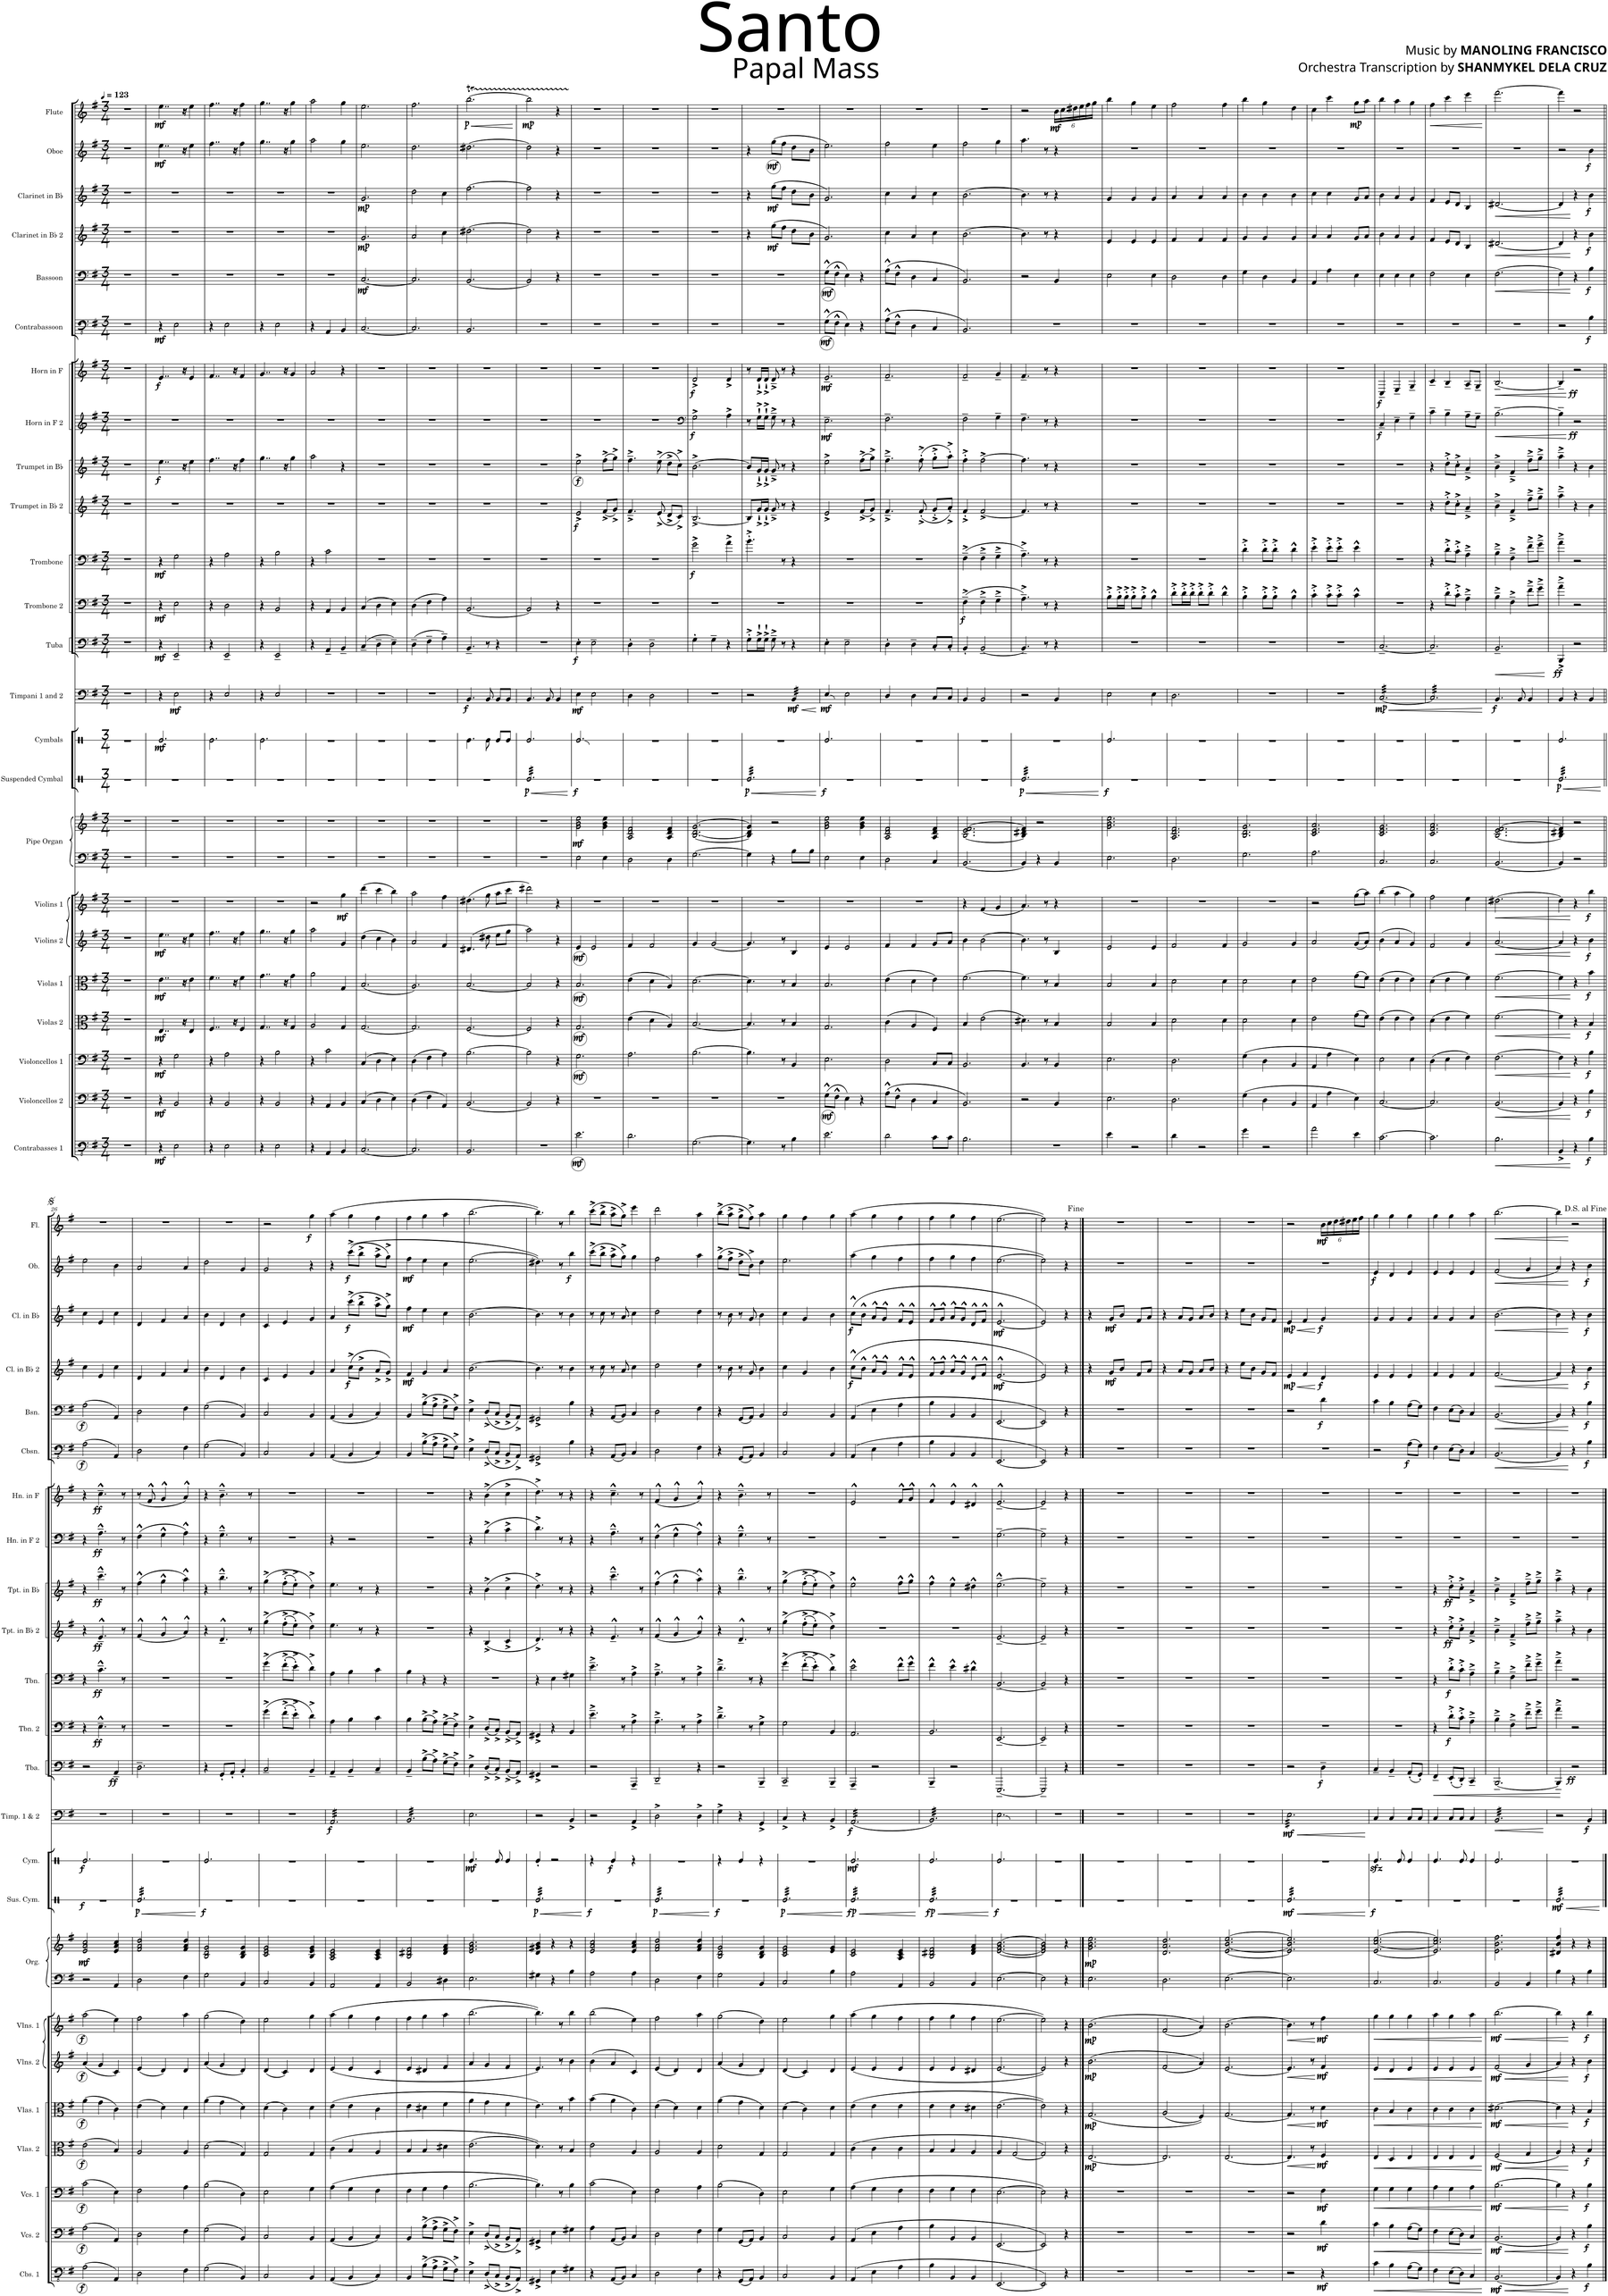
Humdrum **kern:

**kern	**dynam	**kern	**dynam	**kern	**dynam	**kern	**dynam	**kern	**dynam	**kern	**dynam	**kern	**dynam	**kern	**kern	**dynam	**kern	**dynam	**kern	**dynam	**kern	**dynam	**kern	**dynam	**kern	**dynam	**kern	**dynam	**kern	**dynam	**kern	**dynam	**kern	**dynam	**kern	**dynam	**kern	**dynam	**kern	**dynam	**kern	**dynam	**kern	**dynam	**kern	**dynam	**kern	**dynam
*part24	*part24	*part23	*part23	*part22	*part22	*part21	*part21	*part20	*part20	*part19	*part19	*part18	*part18	*part17	*part17	*part17	*part16	*part16	*part15	*part15	*part14	*part14	*part13	*part13	*part12	*part12	*part11	*part11	*part10	*part10	*part9	*part9	*part8	*part8	*part7	*part7	*part6	*part6	*part5	*part5	*part4	*part4	*part3	*part3	*part2	*part2	*part1	*part1
*staff25	*staff25	*staff24	*staff24	*staff23	*staff23	*staff22	*staff22	*staff21	*staff21	*staff20	*staff20	*staff19	*staff19	*staff18	*staff17	*staff17/18	*staff16	*staff16	*staff15	*staff15	*staff14	*staff14	*staff13	*staff13	*staff12	*staff12	*staff11	*staff11	*staff10	*staff10	*staff9	*staff9	*staff8	*staff8	*staff7	*staff7	*staff6	*staff6	*staff5	*staff5	*staff4	*staff4	*staff3	*staff3	*staff2	*staff2	*staff1	*staff1
*I"Contrabasses 1	*	*I"Violoncellos 2	*	*I"Violoncellos 1	*	*I"Violas 2	*	*I"Violas 1	*	*I"Violins 2	*	*I"Violins 1	*	*I"Pipe Organ	*	*	*I"Suspended Cymbal	*	*I"Cymbals	*	*I"Timpani 1 and 2	*	*I"Tuba	*	*I"Trombone 2	*	*I"Trombone	*	*I"Trumpet in Bb 2	*	*I"Trumpet in Bb	*	*I"Horn in F 2	*	*I"Horn in F	*	*I"Contrabassoon	*	*I"Bassoon	*	*I"Clarinet in Bb 2	*	*I"Clarinet in Bb	*	*I"Oboe	*	*I"Flute	*
*I'Cbs. 1	*	*I'Vcs. 2	*	*I'Vcs. 1	*	*I'Vlas. 2	*	*I'Vlas. 1	*	*I'Vlns. 2	*	*I'Vlns. 1	*	*I'Org.	*	*	*I'Sus. Cym.	*	*I'Cym.	*	*	*	*I'Tba.	*	*I'Tbn. 2	*	*I'Tbn.	*	*I'Tpt. in Bb 2	*	*I'Tpt. in Bb	*	*I'Hn. in F 2	*	*I'Hn. in F	*	*I'Cbsn.	*	*I'Bsn.	*	*I'Cl. in Bb 2	*	*I'Cl. in Bb	*	*I'Ob.	*	*I'Fl.	*
*	*	*	*	*	*	*	*	*	*	*	*	*	*	*	*	*	*stria1	*	*stria1	*	*	*	*	*	*	*	*	*	*	*	*	*	*	*	*	*	*	*	*	*	*	*	*	*	*	*	*	*
*clefFv4	*	*clefF4	*	*clefF4	*	*clefC3	*	*clefC3	*	*clefG2	*	*clefG2	*	*clefF4	*clefG2	*	*clefX	*	*clefX	*	*clefF4	*	*clefF4	*	*clefF4	*	*clefF4	*	*clefG2	*	*clefG2	*	*clefG2	*	*clefG2	*	*clefFv4	*	*clefF4	*	*clefG2	*	*clefG2	*	*clefG2	*	*clefG2	*
*	*	*	*	*	*	*	*	*	*	*	*	*	*	*	*	*	*	*	*	*	*	*	*	*	*	*	*	*	*Trd1c2	*	*Trd1c2	*	*Trd4c7	*	*Trd4c7	*	*	*	*	*	*Trd1c2	*	*Trd1c2	*	*	*	*	*
*k[f#]	*	*k[f#]	*	*k[f#]	*	*k[f#]	*	*k[f#]	*	*k[f#]	*	*k[f#]	*	*k[f#]	*k[f#]	*	*k[]	*	*k[]	*	*k[f#]	*	*k[f#]	*	*k[f#]	*	*k[f#]	*	*k[f#]	*	*k[f#]	*	*k[f#]	*	*k[f#]	*	*k[f#]	*	*k[f#]	*	*k[f#]	*	*k[f#]	*	*k[f#]	*	*k[f#]	*
*M3/4	*	*M3/4	*	*M3/4	*	*M3/4	*	*M3/4	*	*M3/4	*	*M3/4	*	*M3/4	*M3/4	*	*M3/4	*	*M3/4	*	*M3/4	*	*M3/4	*	*M3/4	*	*M3/4	*	*M3/4	*	*M3/4	*	*M3/4	*	*M3/4	*	*M3/4	*	*M3/4	*	*M3/4	*	*M3/4	*	*M3/4	*	*M3/4	*
*MM123	*	*MM123	*	*MM123	*	*MM123	*	*MM123	*	*MM123	*	*MM123	*	*MM123	*MM123	*	*MM123	*	*MM123	*	*MM123	*	*MM123	*	*MM123	*	*MM123	*	*MM123	*	*MM123	*	*MM123	*	*MM123	*	*MM123	*	*MM123	*	*MM123	*	*MM123	*	*MM123	*	*MM123	*
=1	=1	=1	=1	=1	=1	=1	=1	=1	=1	=1	=1	=1	=1	=1	=1	=1	=1	=1	=1	=1	=1	=1	=1	=1	=1	=1	=1	=1	=1	=1	=1	=1	=1	=1	=1	=1	=1	=1	=1	=1	=1	=1	=1	=1	=1	=1	=1	=1
2.r	.	2.r	.	2.r	.	2.r	.	2.r	.	2.r	.	2.r	.	2.r	2.r	.	2.r	.	2.r	.	2.r	.	2.r	.	2.r	.	2.r	.	2.r	.	2.r	.	2.r	.	2.r	.	2.r	.	2.r	.	2.r	.	2.r	.	2.r	.	2.r	.
=2	=2	=2	=2	=2	=2	=2	=2	=2	=2	=2	=2	=2	=2	=2	=2	=2	=2	=2	=2	=2	=2	=2	=2	=2	=2	=2	=2	=2	=2	=2	=2	=2	=2	=2	=2	=2	=2	=2	=2	=2	=2	=2	=2	=2	=2	=2	=2	=2
!	!LO:DY:b	!	!LO:DY:b	!	!LO:DY:b	!	!LO:DY:b	!	!LO:DY:b	!	!LO:DY:b	!	!	!	!	!	!	!	!	!LO:DY:b	!	!	!	!LO:DY:b	!	!LO:DY:b	!	!LO:DY:b	!	!	!	!LO:DY:b	!	!	!	!LO:DY:b	!	!LO:DY:b	!	!	!	!	!	!	!	!LO:DY:b	!	!LO:DY:b
4r	mf	4r	mf	4r	mf	4..E/	mf	4..e\	mf	4..ee\	mf	2.r	.	2.r	2.r	.	2.r	.	2.Re/	mf	4r	.	4r	mf	4r	mf	4r	mf	2.r	.	4..ee\	f	2.r	.	4..e/	f	4r	mf	2.r	.	2.r	.	2.r	.	4..ee\	mf	4..ee\	mf
!	!	!	!	!	!	!	!	!	!	!	!	!	!	!	!	!	!	!	!	!	!	!LO:DY:b	!	!	!	!	!	!	!	!	!	!	!	!	!	!	!	!	!	!	!	!	!	!	!	!	!	!
2EE\	.	2BB/	.	2G\	.	.	.	.	.	.	.	.	.	.	.	.	.	.	.	.	2E\	mf	2EE~/	.	2E\	.	2G\	.	.	.	.	.	.	.	.	.	2EE\	.	.	.	.	.	.	.	.	.	.	.
.	.	.	.	.	.	16r	.	16r	.	16r	.	.	.	.	.	.	.	.	.	.	.	.	.	.	.	.	.	.	.	.	16r	.	.	.	16r	.	.	.	.	.	.	.	.	.	16r	.	16r	.
.	.	.	.	.	.	4E/	.	4e\	.	4ee\	.	.	.	.	.	.	.	.	.	.	.	.	.	.	.	.	.	.	.	.	4ee\	.	.	.	4e/	.	.	.	.	.	.	.	.	.	4ee\	.	4ee\	.
=3	=3	=3	=3	=3	=3	=3	=3	=3	=3	=3	=3	=3	=3	=3	=3	=3	=3	=3	=3	=3	=3	=3	=3	=3	=3	=3	=3	=3	=3	=3	=3	=3	=3	=3	=3	=3	=3	=3	=3	=3	=3	=3	=3	=3	=3	=3	=3	=3
4r	.	4r	.	4r	.	4..F#/	.	4..f#\	.	4..ff#\	.	2.r	.	2.r	2.r	.	2.r	.	2.Re\	.	4r	.	4r	.	4r	.	4r	.	2.r	.	4..ff#\	.	2.r	.	4..f#/	.	4r	.	2.r	.	2.r	.	2.r	.	4..ff#\	.	4..ff#\	.
2EE\	.	2BB/	.	2A\	.	.	.	.	.	.	.	.	.	.	.	.	.	.	.	.	2E/	.	2EE~/	.	2D\	.	2A\	.	.	.	.	.	.	.	.	.	2EE\	.	.	.	.	.	.	.	.	.	.	.
.	.	.	.	.	.	16r	.	16r	.	16r	.	.	.	.	.	.	.	.	.	.	.	.	.	.	.	.	.	.	.	.	16r	.	.	.	16r	.	.	.	.	.	.	.	.	.	16r	.	16r	.
.	.	.	.	.	.	4F#/	.	4f#\	.	4ff#\	.	.	.	.	.	.	.	.	.	.	.	.	.	.	.	.	.	.	.	.	4ff#\	.	.	.	4f#/	.	.	.	.	.	.	.	.	.	4ff#\	.	4ff#\	.
=4	=4	=4	=4	=4	=4	=4	=4	=4	=4	=4	=4	=4	=4	=4	=4	=4	=4	=4	=4	=4	=4	=4	=4	=4	=4	=4	=4	=4	=4	=4	=4	=4	=4	=4	=4	=4	=4	=4	=4	=4	=4	=4	=4	=4	=4	=4	=4	=4
4r	.	4r	.	4r	.	4..G/	.	4..g\	.	4..gg\	.	2.r	.	2.r	2.r	.	2.r	.	2.Re\	.	4r	.	4r	.	4r	.	4r	.	2.r	.	4..gg\	.	2.r	.	4..g/	.	4r	.	2.r	.	2.r	.	2.r	.	4..gg\	.	4..gg\	.
2EE\	.	2BB/	.	2B\	.	.	.	.	.	.	.	.	.	.	.	.	.	.	.	.	2E/	.	2EE~/	.	2BB/	.	2B\	.	.	.	.	.	.	.	.	.	2EE\	.	.	.	.	.	.	.	.	.	.	.
.	.	.	.	.	.	16r	.	16r	.	16r	.	.	.	.	.	.	.	.	.	.	.	.	.	.	.	.	.	.	.	.	16r	.	.	.	16r	.	.	.	.	.	.	.	.	.	16r	.	16r	.
.	.	.	.	.	.	4G/	.	4g\	.	4gg\	.	.	.	.	.	.	.	.	.	.	.	.	.	.	.	.	.	.	.	.	4gg\	.	.	.	4g/	.	.	.	.	.	.	.	.	.	4gg\	.	4gg\	.
=5	=5	=5	=5	=5	=5	=5	=5	=5	=5	=5	=5	=5	=5	=5	=5	=5	=5	=5	=5	=5	=5	=5	=5	=5	=5	=5	=5	=5	=5	=5	=5	=5	=5	=5	=5	=5	=5	=5	=5	=5	=5	=5	=5	=5	=5	=5	=5	=5
4r	.	4r	.	4r	.	2A/	.	2a\	.	2aa\	.	2r	.	2.r	2.r	.	2.r	.	2.r	.	2.r	.	4r	.	4r	.	4r	.	2.r	.	2aa\	.	2.r	.	2a/	.	4r	.	2.r	.	2.r	.	2.r	.	2aa\	.	2aa\	.
4AAA/	.	4AA/	.	2c\	.	.	.	.	.	.	.	.	.	.	.	.	.	.	.	.	.	.	4AA~/	.	4AA/	.	2c\	.	.	.	.	.	.	.	.	.	4AAA/	.	.	.	.	.	.	.	.	.	.	.
!	!	!	!	!	!	!	!	!	!	!	!	!	!LO:DY:b	!	!	!	!	!	!	!	!	!	!	!	!	!	!	!	!	!	!	!	!	!	!	!	!	!	!	!	!	!	!	!	!	!	!	!
4BBB/	.	4BB/	.	.	.	4G/	.	4G/	.	4g/	.	4gg\	mf	.	.	.	.	.	.	.	.	.	4BB~/	.	4BB/	.	.	.	.	.	4r	.	.	.	4r	.	4BBB/	.	.	.	.	.	.	.	4gg\	.	4gg\	.
=6	=6	=6	=6	=6	=6	=6	=6	=6	=6	=6	=6	=6	=6	=6	=6	=6	=6	=6	=6	=6	=6	=6	=6	=6	=6	=6	=6	=6	=6	=6	=6	=6	=6	=6	=6	=6	=6	=6	=6	=6	=6	=6	=6	=6	=6	=6	=6	=6
!	!	!	!	!	!	!	!	!	!	!	!	!	!	!	!	!	!	!	!	!	!	!	!	!	!	!	!	!	!	!	!	!	!	!	!	!	!	!	!	!LO:DY:b	!	!LO:DY:b	!	!LO:DY:b	!	!	!	!
[2.CC/	.	(4C/	.	(4C/	.	[2.G/	.	(2.B/	.	(4dd\	.	(4ddd\	.	2.r	2.r	.	2.r	.	2.r	.	2.r	.	(4C~/	.	(4C/	.	2.r	.	2.r	.	2.r	.	2.r	.	2.r	.	[2.CC/	.	[2.C/	mf	2.g/	mp	2.g/	mp	2.ee\	.	2.ee\	.
.	.	4D\	.	4D\	.	.	.	.	.	4cc\	.	4ccc\	.	.	.	.	.	.	.	.	.	.	4D~\	.	4D\	.	.	.	.	.	.	.	.	.	.	.	.	.	.	.	.	.	.	.	.	.	.	.
.	.	4E\)	.	4E\)	.	.	.	.	.	4b\)	.	4bb\)	.	.	.	.	.	.	.	.	.	.	4E~\)	.	4E\)	.	.	.	.	.	.	.	.	.	.	.	.	.	.	.	.	.	.	.	.	.	.	.
=7	=7	=7	=7	=7	=7	=7	=7	=7	=7	=7	=7	=7	=7	=7	=7	=7	=7	=7	=7	=7	=7	=7	=7	=7	=7	=7	=7	=7	=7	=7	=7	=7	=7	=7	=7	=7	=7	=7	=7	=7	=7	=7	=7	=7	=7	=7	=7	=7
2.CC/]	.	(4D\	.	(4D\	.	2.G/]	.	2.A/)	.	2a/	.	2aa\	.	2.r	2.r	.	2.r	.	2.r	.	2.r	.	(4D~\	.	(4D\	.	2.r	.	2.r	.	2.r	.	2.r	.	2.r	.	2.CC/]	.	2.C/]	.	2a/	.	2dd\	.	2.dd\	.	2.ff#\	.
.	.	4F#\	.	4F#\	.	.	.	.	.	.	.	.	.	.	.	.	.	.	.	.	.	.	4F#~\	.	4F#\	.	.	.	.	.	.	.	.	.	.	.	.	.	.	.	.	.	.	.	.	.	.	.
.	.	4AA/)	.	4A\)	.	.	.	.	.	4f#/	.	4ff#\	.	.	.	.	.	.	.	.	.	.	4A~\)	.	4A\)	.	.	.	.	.	.	.	.	.	.	.	.	.	.	.	4cc\	.	4cc\	.	.	.	.	.
=8	=8	=8	=8	=8	=8	=8	=8	=8	=8	=8	=8	=8	=8	=8	=8	=8	=8	=8	=8	=8	=8	=8	=8	=8	=8	=8	=8	=8	=8	=8	=8	=8	=8	=8	=8	=8	=8	=8	=8	=8	=8	=8	=8	=8	=8	=8	=8	=8
!	!	!	!	!	!	!	!	!	!	!	!	!	!	!	!	!	!	!	!	!	!	!LO:DY:b	!	!	!	!	!	!	!	!	!	!	!	!	!	!	!	!	!	!	!	!	!	!	!	!	!	!LO:HP:b
!	!	!	!	!	!	!	!	!	!	!	!	!	!	!	!	!	!	!	!	!	!	!	!	!	!	!	!	!	!	!	!	!	!	!	!	!	!	!	!	!	!	!	!	!	!	!	!	!LO:DY:n=1:b
2.BBB/	.	[2.BB/	.	[2.B\	.	[2.F#/	.	[2.B/	.	(4.d#X/	.	(4.dd#X\	.	2.r	2.r	.	2.r	.	4.Re\	.	4.BB/	f	4.BB~/	.	[2.BB/	.	2.r	.	2.r	.	2.r	.	2.r	.	2.r	.	2.BBB/	.	[2.BB/	.	[2.dd#X\	.	[2.ff#\	.	[2.dd#X\	.	[2.bbt\	< p
.	.	.	.	.	.	.	.	.	.	8dd#X\	.	8gg\	.	.	.	.	.	.	8Re\	.	8BB/	.	8r	.	.	.	.	.	.	.	.	.	.	.	.	.	.	.	.	.	.	.	.	.	.	.	.	.
.	.	.	.	.	.	.	.	.	.	8ee\L	.	8aa\L	.	.	.	.	.	.	8Re/L	.	8BB/L	.	4r	.	.	.	.	.	.	.	.	.	.	.	.	.	.	.	.	.	.	.	.	.	.	.	.	.
.	.	.	.	.	.	.	.	.	.	8gg\J	.	8ccc\J	.	.	.	.	.	.	8Re/J	.	8BB/J	.	.	.	.	.	.	.	.	.	.	.	.	.	.	.	.	.	.	.	.	.	.	.	.	.	.	.
.	.	.	.	.	.	.	.	.	.	.	.	.	.	.	.	.	.	.	.	.	.	.	.	.	.	.	.	.	.	.	.	.	.	.	.	.	.	.	.	.	.	.	.	.	.	.	.	[
=9	=9	=9	=9	=9	=9	=9	=9	=9	=9	=9	=9	=9	=9	=9	=9	=9	=9	=9	=9	=9	=9	=9	=9	=9	=9	=9	=9	=9	=9	=9	=9	=9	=9	=9	=9	=9	=9	=9	=9	=9	=9	=9	=9	=9	=9	=9	=9	=9
!	!	!	!	!	!	!	!	!	!	!	!	!	!	!	!	!	!	!LO:HP:b	!	!	!	!	!	!	!	!	!	!	!	!	!	!	!	!	!	!	!	!	!	!	!	!	!	!	!	!	!	!
!	!	!	!	!	!	!	!	!	!	!	!	!	!	!	!	!	!	!LO:DY:n=1:b	!	!	!	!	!	!	!	!	!	!	!	!	!	!	!	!	!	!	!	!	!	!	!	!	!	!	!	!	!	!LO:DY:b
*	*	*	*	*	*	*	*	*	*	*	*	*	*	*	*	*	*tremolo	*	*	*	*	*	*	*	*	*	*	*	*	*	*	*	*	*	*	*	*	*	*	*	*	*	*	*	*	*	*	*
2.r	.	2BB/]	.	2B\]	.	2F#/]	.	2B/]	.	2aa\)	.	2ddd#X\)	.	2.r	2.r	.	32Re/LLL	< p	2.Re/	.	4.BB/	.	2.r	.	2BB/]	.	2.r	.	2.r	.	2.r	.	2.r	.	2.r	.	2.r	.	2BB/]	.	2dd#\]	.	2ff#\]	.	2dd#\]	.	2bb\]	mp
.	.	.	.	.	.	.	.	.	.	.	.	.	.	.	.	.	32Re/	.	.	.	.	.	.	.	.	.	.	.	.	.	.	.	.	.	.	.	.	.	.	.	.	.	.	.	.	.	.	.
.	.	.	.	.	.	.	.	.	.	.	.	.	.	.	.	.	32Re/	.	.	.	.	.	.	.	.	.	.	.	.	.	.	.	.	.	.	.	.	.	.	.	.	.	.	.	.	.	.	.
.	.	.	.	.	.	.	.	.	.	.	.	.	.	.	.	.	32Re/	.	.	.	.	.	.	.	.	.	.	.	.	.	.	.	.	.	.	.	.	.	.	.	.	.	.	.	.	.	.	.
.	.	.	.	.	.	.	.	.	.	.	.	.	.	.	.	.	32Re/	.	.	.	.	.	.	.	.	.	.	.	.	.	.	.	.	.	.	.	.	.	.	.	.	.	.	.	.	.	.	.
.	.	.	.	.	.	.	.	.	.	.	.	.	.	.	.	.	32Re/	.	.	.	.	.	.	.	.	.	.	.	.	.	.	.	.	.	.	.	.	.	.	.	.	.	.	.	.	.	.	.
.	.	.	.	.	.	.	.	.	.	.	.	.	.	.	.	.	32Re/	.	.	.	.	.	.	.	.	.	.	.	.	.	.	.	.	.	.	.	.	.	.	.	.	.	.	.	.	.	.	.
.	.	.	.	.	.	.	.	.	.	.	.	.	.	.	.	.	32Re/	.	.	.	.	.	.	.	.	.	.	.	.	.	.	.	.	.	.	.	.	.	.	.	.	.	.	.	.	.	.	.
.	.	.	.	.	.	.	.	.	.	.	.	.	.	.	.	.	32Re/	.	.	.	.	.	.	.	.	.	.	.	.	.	.	.	.	.	.	.	.	.	.	.	.	.	.	.	.	.	.	.
.	.	.	.	.	.	.	.	.	.	.	.	.	.	.	.	.	32Re/	.	.	.	.	.	.	.	.	.	.	.	.	.	.	.	.	.	.	.	.	.	.	.	.	.	.	.	.	.	.	.
.	.	.	.	.	.	.	.	.	.	.	.	.	.	.	.	.	32Re/	.	.	.	.	.	.	.	.	.	.	.	.	.	.	.	.	.	.	.	.	.	.	.	.	.	.	.	.	.	.	.
.	.	.	.	.	.	.	.	.	.	.	.	.	.	.	.	.	32Re/	.	.	.	.	.	.	.	.	.	.	.	.	.	.	.	.	.	.	.	.	.	.	.	.	.	.	.	.	.	.	.
.	.	.	.	.	.	.	.	.	.	.	.	.	.	.	.	.	32Re/	.	.	.	8BB/	.	.	.	.	.	.	.	.	.	.	.	.	.	.	.	.	.	.	.	.	.	.	.	.	.	.	.
.	.	.	.	.	.	.	.	.	.	.	.	.	.	.	.	.	32Re/	.	.	.	.	.	.	.	.	.	.	.	.	.	.	.	.	.	.	.	.	.	.	.	.	.	.	.	.	.	.	.
.	.	.	.	.	.	.	.	.	.	.	.	.	.	.	.	.	32Re/	.	.	.	.	.	.	.	.	.	.	.	.	.	.	.	.	.	.	.	.	.	.	.	.	.	.	.	.	.	.	.
.	.	.	.	.	.	.	.	.	.	.	.	.	.	.	.	.	32Re/	.	.	.	.	.	.	.	.	.	.	.	.	.	.	.	.	.	.	.	.	.	.	.	.	.	.	.	.	.	.	.
.	.	4r	.	4r	.	4r	.	4r	.	4r	.	4r	.	.	.	.	32Re/	.	.	.	4BB/	.	.	.	4r	.	.	.	.	.	.	.	.	.	.	.	.	.	4r	.	4r	.	4r	.	4r	.	4r	.
.	.	.	.	.	.	.	.	.	.	.	.	.	.	.	.	.	32Re/	.	.	.	.	.	.	.	.	.	.	.	.	.	.	.	.	.	.	.	.	.	.	.	.	.	.	.	.	.	.	.
.	.	.	.	.	.	.	.	.	.	.	.	.	.	.	.	.	32Re/	.	.	.	.	.	.	.	.	.	.	.	.	.	.	.	.	.	.	.	.	.	.	.	.	.	.	.	.	.	.	.
.	.	.	.	.	.	.	.	.	.	.	.	.	.	.	.	.	32Re/	.	.	.	.	.	.	.	.	.	.	.	.	.	.	.	.	.	.	.	.	.	.	.	.	.	.	.	.	.	.	.
.	.	.	.	.	.	.	.	.	.	.	.	.	.	.	.	.	32Re/	.	.	.	.	.	.	.	.	.	.	.	.	.	.	.	.	.	.	.	.	.	.	.	.	.	.	.	.	.	.	.
.	.	.	.	.	.	.	.	.	.	.	.	.	.	.	.	.	32Re/	.	.	.	.	.	.	.	.	.	.	.	.	.	.	.	.	.	.	.	.	.	.	.	.	.	.	.	.	.	.	.
.	.	.	.	.	.	.	.	.	.	.	.	.	.	.	.	.	32Re/	.	.	.	.	.	.	.	.	.	.	.	.	.	.	.	.	.	.	.	.	.	.	.	.	.	.	.	.	.	.	.
.	.	.	.	.	.	.	.	.	.	.	.	.	.	.	.	.	32Re/JJJ	.	.	.	.	.	.	.	.	.	.	.	.	.	.	.	.	.	.	.	.	.	.	.	.	.	.	.	.	.	.	.
.	.	.	.	.	.	.	.	.	.	.	.	.	.	.	.	.	.	[	.	.	.	.	.	.	.	.	.	.	.	.	.	.	.	.	.	.	.	.	.	.	.	.	.	.	.	.	.	.
=10	=10	=10	=10	=10	=10	=10	=10	=10	=10	=10	=10	=10	=10	=10	=10	=10	=10	=10	=10	=10	=10	=10	=10	=10	=10	=10	=10	=10	=10	=10	=10	=10	=10	=10	=10	=10	=10	=10	=10	=10	=10	=10	=10	=10	=10	=10	=10	=10
!	!LO:DY:b	!	!	!	!LO:DY:b	!	!LO:DY:b	!	!LO:DY:b	!	!LO:DY:b	!	!	!	!	!LO:DY:b	!	!LO:DY:b	!	!	!	!LO:DY:b	!	!LO:DY:b	!	!	!	!	!	!LO:DY:b	!	!LO:DY:b	!	!	!	!	!	!	!	!	!	!	!	!	!	!	!	!
2.E\	mf	2.r	.	2.G\	mf	2.G/	mf	2.B/	mf	4e/	mf	2.r	.	2E\	2g\ 2b\ 2ee\	mf	2.r	f	2.Re/	.	4E\	mf	4E'\	f	2.r	.	2.r	.	2e^/	f	2ee^\	f	2.r	.	2.r	.	2.r	.	2.r	.	2.r	.	2.r	.	2.r	.	2.r	.
.	.	.	.	.	.	.	.	.	.	2e/	.	.	.	.	.	.	.	.	.	.	2E\	.	2E~\	.	.	.	.	.	.	.	.	.	.	.	.	.	.	.	.	.	.	.	.	.	.	.	.	.
.	.	.	.	.	.	.	.	.	.	.	.	.	.	4E\	4g\ 4b\ 4ee\	.	.	.	.	.	.	.	.	.	.	.	.	.	(8f#^/L	.	(8ff#^\L	.	.	.	.	.	.	.	.	.	.	.	.	.	.	.	.	.
.	.	.	.	.	.	.	.	.	.	.	.	.	.	.	.	.	.	.	.	.	.	.	.	.	.	.	.	.	8g^/J)	.	8gg^\J)	.	.	.	.	.	.	.	.	.	.	.	.	.	.	.	.	.
=11	=11	=11	=11	=11	=11	=11	=11	=11	=11	=11	=11	=11	=11	=11	=11	=11	=11	=11	=11	=11	=11	=11	=11	=11	=11	=11	=11	=11	=11	=11	=11	=11	=11	=11	=11	=11	=11	=11	=11	=11	=11	=11	=11	=11	=11	=11	=11	=11
2.D\	.	2.r	.	2.A\	.	(4e\	.	(4e\	.	4f#/	.	2.r	.	2D\	2A/ 2d/ 2f#/	.	2.r	.	2.r	.	4D\	.	4D'\	.	2.r	.	2.r	.	4.f#~^/	.	4.ff#~^\	.	2.r	.	2.r	.	2.r	.	2.r	.	2.r	.	2.r	.	2.r	.	2.r	.
.	.	.	.	.	.	4d\	.	4d\	.	2f#/	.	.	.	.	.	.	.	.	.	.	2D\	.	2D~\	.	.	.	.	.	.	.	.	.	.	.	.	.	.	.	.	.	.	.	.	.	.	.	.	.
.	.	.	.	.	.	.	.	.	.	.	.	.	.	.	.	.	.	.	.	.	.	.	.	.	.	.	.	.	(8e^/	.	(8ee^\	.	.	.	.	.	.	.	.	.	.	.	.	.	.	.	.	.
.	.	.	.	.	.	4A/)	.	4A/)	.	.	.	.	.	4D\	4A/ 4d/ 4f#/	.	.	.	.	.	.	.	.	.	.	.	.	.	8d^/L	.	8dd^\L	.	.	.	.	.	.	.	.	.	.	.	.	.	.	.	.	.
.	.	.	.	.	.	.	.	.	.	.	.	.	.	.	.	.	.	.	.	.	.	.	.	.	.	.	.	.	8c^/J)	.	8cc^\J)	.	.	.	.	.	.	.	.	.	.	.	.	.	.	.	.	.
=12	=12	=12	=12	=12	=12	=12	=12	=12	=12	=12	=12	=12	=12	=12	=12	=12	=12	=12	=12	=12	=12	=12	=12	=12	=12	=12	=12	=12	=12	=12	=12	=12	=12	=12	=12	=12	=12	=12	=12	=12	=12	=12	=12	=12	=12	=12	=12	=12
*	*	*	*	*	*	*	*	*	*	*	*	*	*	*	*	*	*	*	*	*	*	*	*	*	*	*	*	*	*	*	*	*	*clefF4	*	*	*	*	*	*	*	*	*	*	*	*	*	*	*
!	!	!	!	!	!	!	!	!	!	!	!	!	!	!	!	!	!	!	!	!	!	!	!	!	!	!	!	!LO:DY:b	!	!	!	!	!	!LO:DY:b	!	!LO:DY:b	!	!	!	!	!	!	!	!	!	!	!	!
[2.GG\	.	2.r	.	[2.B\	.	[2.B/	.	[2.d\	.	4g/	.	2.r	.	[2.G\	[2.B/ [2.d/ [2.g/	.	2.r	.	2.r	.	2.r	.	4G'\	.	2.r	.	2g^\	f	[2.B^/	.	[2.b^\	.	2G^\	f	2d^/	f	2.r	.	2.r	.	2.r	.	2.r	.	2.r	.	2.r	.
.	.	.	.	.	.	.	.	.	.	[2g/	.	.	.	.	.	.	.	.	.	.	.	.	4G~\	.	.	.	.	.	.	.	.	.	.	.	.	.	.	.	.	.	.	.	.	.	.	.	.	.
.	.	.	.	.	.	.	.	.	.	.	.	.	.	.	.	.	.	.	.	.	.	.	4r	.	.	.	4a^\	.	.	.	.	.	4A^\	.	4d^/	.	.	.	.	.	.	.	.	.	.	.	.	.
=13	=13	=13	=13	=13	=13	=13	=13	=13	=13	=13	=13	=13	=13	=13	=13	=13	=13	=13	=13	=13	=13	=13	=13	=13	=13	=13	=13	=13	=13	=13	=13	=13	=13	=13	=13	=13	=13	=13	=13	=13	=13	=13	=13	=13	=13	=13	=13	=13
!	!	!	!	!	!	!	!	!	!	!	!	!	!	!	!	!	!	!LO:HP:b	!	!	!	!	!	!	!	!	!	!	!	!	!	!	!	!	!	!	!	!	!	!	!	!	!	!	!	!	!	!
!	!	!	!	!	!	!	!	!	!	!	!	!	!	!	!	!	!	!LO:DY:n=1:b	!	!	!	!	!	!	!	!	!	!	!	!	!	!	!	!	!	!	!	!	!	!	!	!	!	!	!	!	!	!
4.GG\]	.	2.r	.	4.B\]	.	4.B/]	.	4.d\]	.	4.g/]	.	2.r	.	4G\]	4B/] 4d/] 4g/]	.	32Re/LLL	< p	2.r	.	2r	.	8G'^\L	.	2.r	.	4.b'^\	.	8B/L]	.	8b/L]	.	8r	.	8r	.	2.r	.	2.r	.	4r	.	4r	.	4r	.	2.r	.
.	.	.	.	.	.	.	.	.	.	.	.	.	.	.	.	.	32Re/	.	.	.	.	.	.	.	.	.	.	.	.	.	.	.	.	.	.	.	.	.	.	.	.	.	.	.	.	.	.	.
.	.	.	.	.	.	.	.	.	.	.	.	.	.	.	.	.	32Re/	.	.	.	.	.	.	.	.	.	.	.	.	.	.	.	.	.	.	.	.	.	.	.	.	.	.	.	.	.	.	.
.	.	.	.	.	.	.	.	.	.	.	.	.	.	.	.	.	32Re/	.	.	.	.	.	.	.	.	.	.	.	.	.	.	.	.	.	.	.	.	.	.	.	.	.	.	.	.	.	.	.
.	.	.	.	.	.	.	.	.	.	.	.	.	.	.	.	.	32Re/	.	.	.	.	.	16G^`\L	.	.	.	.	.	16g`^/L	.	16g`^/L	.	16G`^\LL	.	16d`^/LL	.	.	.	.	.	.	.	.	.	.	.	.	.
.	.	.	.	.	.	.	.	.	.	.	.	.	.	.	.	.	32Re/	.	.	.	.	.	.	.	.	.	.	.	.	.	.	.	.	.	.	.	.	.	.	.	.	.	.	.	.	.	.	.
.	.	.	.	.	.	.	.	.	.	.	.	.	.	.	.	.	32Re/	.	.	.	.	.	16G^`\JJ	.	.	.	.	.	16g`^/JJ	.	16g`^/JJ	.	16G`^\JJ	.	16d`^/JJ	.	.	.	.	.	.	.	.	.	.	.	.	.
.	.	.	.	.	.	.	.	.	.	.	.	.	.	.	.	.	32Re/	.	.	.	.	.	.	.	.	.	.	.	.	.	.	.	.	.	.	.	.	.	.	.	.	.	.	.	.	.	.	.
!	!	!	!	!	!	!	!	!	!	!	!	!	!	!	!	!	!	!	!	!	!	!	!	!	!	!	!	!	!	!	!	!	!	!	!	!	!	!	!	!	!	!LO:DY:b	!	!LO:DY:b	!	!LO:DY:b	!	!
.	.	.	.	.	.	.	.	.	.	.	.	.	.	4r	2r	.	32Re/	.	.	.	.	.	8G~^\	.	.	.	.	.	8g~^/	.	8g~^/	.	8G~^\	.	8d~^/	.	.	.	.	.	(8gg\L	mf	(8gg\L	mf	(8gg\L	mf	.	.
.	.	.	.	.	.	.	.	.	.	.	.	.	.	.	.	.	32Re/	.	.	.	.	.	.	.	.	.	.	.	.	.	.	.	.	.	.	.	.	.	.	.	.	.	.	.	.	.	.	.
.	.	.	.	.	.	.	.	.	.	.	.	.	.	.	.	.	32Re/	.	.	.	.	.	.	.	.	.	.	.	.	.	.	.	.	.	.	.	.	.	.	.	.	.	.	.	.	.	.	.
.	.	.	.	.	.	.	.	.	.	.	.	.	.	.	.	.	32Re/	.	.	.	.	.	.	.	.	.	.	.	.	.	.	.	.	.	.	.	.	.	.	.	.	.	.	.	.	.	.	.
8r	.	.	.	8r	.	8r	.	8r	.	8r	.	.	.	.	.	.	32Re/	.	.	.	.	.	8r	.	.	.	8r	.	8r	.	8r	.	8r	.	8r	.	.	.	.	.	8ff#\J	.	8ff#\J	.	8ff#\J	.	.	.
.	.	.	.	.	.	.	.	.	.	.	.	.	.	.	.	.	32Re/	.	.	.	.	.	.	.	.	.	.	.	.	.	.	.	.	.	.	.	.	.	.	.	.	.	.	.	.	.	.	.
.	.	.	.	.	.	.	.	.	.	.	.	.	.	.	.	.	32Re/	.	.	.	.	.	.	.	.	.	.	.	.	.	.	.	.	.	.	.	.	.	.	.	.	.	.	.	.	.	.	.
.	.	.	.	.	.	.	.	.	.	.	.	.	.	.	.	.	32Re/	.	.	.	.	.	.	.	.	.	.	.	.	.	.	.	.	.	.	.	.	.	.	.	.	.	.	.	.	.	.	.
!	!	!	!	!	!	!	!	!	!	!	!	!	!	!	!	!	!	!	!	!	!	!LO:HP:b	!	!	!	!	!	!	!	!	!	!	!	!	!	!	!	!	!	!	!	!	!	!	!	!	!	!
!	!	!	!	!	!	!	!	!	!	!	!	!	!	!	!	!	!	!	!	!	!	!LO:DY:n=1:b	!	!	!	!	!	!	!	!	!	!	!	!	!	!	!	!	!	!	!	!	!	!	!	!	!	!
*	*	*	*	*	*	*	*	*	*	*	*	*	*	*	*	*	*	*	*	*	*tremolo	*	*	*	*	*	*	*	*	*	*	*	*	*	*	*	*	*	*	*	*	*	*	*	*	*	*	*
4BB\	.	.	.	4BB/	.	4B/	.	4B/	.	4B/	.	.	.	8B\L	.	.	32Re/	.	.	.	32BB/LLL	< mf	4r	.	.	.	4r	.	4r	.	4r	.	4r	.	4r	.	.	.	.	.	8dd\L	.	8dd\L	.	8dd\L	.	.	.
.	.	.	.	.	.	.	.	.	.	.	.	.	.	.	.	.	32Re/	.	.	.	32BB/	.	.	.	.	.	.	.	.	.	.	.	.	.	.	.	.	.	.	.	.	.	.	.	.	.	.	.
.	.	.	.	.	.	.	.	.	.	.	.	.	.	.	.	.	32Re/	.	.	.	32BB/	.	.	.	.	.	.	.	.	.	.	.	.	.	.	.	.	.	.	.	.	.	.	.	.	.	.	.
.	.	.	.	.	.	.	.	.	.	.	.	.	.	.	.	.	32Re/	.	.	.	32BB/	.	.	.	.	.	.	.	.	.	.	.	.	.	.	.	.	.	.	.	.	.	.	.	.	.	.	.
.	.	.	.	.	.	.	.	.	.	.	.	.	.	8B\J	.	.	32Re/	.	.	.	32BB/	.	.	.	.	.	.	.	.	.	.	.	.	.	.	.	.	.	.	.	8b\J	.	8b\J	.	8b\J	.	.	.
.	.	.	.	.	.	.	.	.	.	.	.	.	.	.	.	.	32Re/	.	.	.	32BB/	.	.	.	.	.	.	.	.	.	.	.	.	.	.	.	.	.	.	.	.	.	.	.	.	.	.	.
.	.	.	.	.	.	.	.	.	.	.	.	.	.	.	.	.	32Re/	.	.	.	32BB/	.	.	.	.	.	.	.	.	.	.	.	.	.	.	.	.	.	.	.	.	.	.	.	.	.	.	.
.	.	.	.	.	.	.	.	.	.	.	.	.	.	.	.	.	32Re/JJJ	.	.	.	32BB/JJJ	.	.	.	.	.	.	.	.	.	.	.	.	.	.	.	.	.	.	.	.	.	.	.	.	.	.	.
*	*	*	*	*	*	*	*	*	*	*	*	*	*	*	*	*	*	*	*	*	*Xtremolo	*	*	*	*	*	*	*	*	*	*	*	*	*	*	*	*	*	*	*	*	*	*	*	*	*	*	*
.	.	.	.	.	.	.	.	.	.	.	.	.	.	.	.	.	.	[	.	.	.	[	.	.	.	.	.	.	.	.	.	.	.	.	.	.	.	.	.	.	.	.	.	.	.	.	.	.
=14	=14	=14	=14	=14	=14	=14	=14	=14	=14	=14	=14	=14	=14	=14	=14	=14	=14	=14	=14	=14	=14	=14	=14	=14	=14	=14	=14	=14	=14	=14	=14	=14	=14	=14	=14	=14	=14	=14	=14	=14	=14	=14	=14	=14	=14	=14	=14	=14
!	!	!	!LO:DY:b	!	!	!	!	!	!	!	!	!	!	!	!	!	!	!LO:DY:b	!	!	!	!LO:DY:b	!	!	!	!	!	!	!	!	!	!	!	!LO:DY:b	!	!LO:DY:b	!	!LO:DY:b	!	!LO:DY:b	!	!	!	!	!	!	!	!
2.E\	.	(8G^^\L	mf	2.E\	.	2.G/	.	2.B/	.	4e/	.	2.r	.	2E\	2g\ 2b\ 2ee\	.	2.r	f	2.Re/	.	4E/	mf	4E'\	.	2.r	.	2.r	.	2e^/	.	2ee^\	.	2.E~\	mf	2.e~/	mf	(8GG^^\L	mf	(8G^^\L	mf	2.g/)	.	2.g/)	.	2.ee\)	.	2.r	.
.	.	8F#^^\J	.	.	.	.	.	.	.	.	.	.	.	.	.	.	.	.	.	.	.	.	.	.	.	.	.	.	.	.	.	.	.	.	.	.	8FF#^^\J	.	8F#^^\J	.	.	.	.	.	.	.	.	.
.	.	4E\)	.	.	.	.	.	.	.	2e/	.	.	.	.	.	.	.	.	.	.	2E\	.	2E~\	.	.	.	.	.	.	.	.	.	.	.	.	.	4EE\)	.	4E\)	.	.	.	.	.	.	.	.	.
.	.	4r	.	.	.	.	.	.	.	.	.	.	.	4E\	4g\ 4b\ 4ee\	.	.	.	.	.	.	.	.	.	.	.	.	.	(8f#^/L	.	(8ff#^\L	.	.	.	.	.	4r	.	4r	.	.	.	.	.	.	.	.	.
.	.	.	.	.	.	.	.	.	.	.	.	.	.	.	.	.	.	.	.	.	.	.	.	.	.	.	.	.	8g^/J)	.	8gg^\J)	.	.	.	.	.	.	.	.	.	.	.	.	.	.	.	.	.
=15	=15	=15	=15	=15	=15	=15	=15	=15	=15	=15	=15	=15	=15	=15	=15	=15	=15	=15	=15	=15	=15	=15	=15	=15	=15	=15	=15	=15	=15	=15	=15	=15	=15	=15	=15	=15	=15	=15	=15	=15	=15	=15	=15	=15	=15	=15	=15	=15
2D\	.	(8A^^\L	.	2D\	.	(4c\	.	(4e\	.	4f#/	.	2.r	.	2D\	2A/ 2d/ 2f#/	.	2.r	.	2.r	.	4D/	.	4D'\	.	2.r	.	2.r	.	4.f#~^/	.	4.ff#~^\	.	2.F#~\	.	2.f#~/	.	(8AA^^\L	.	(8A^^\L	.	4cc\	.	4cc\	.	2ff#\	.	2.r	.
.	.	8F#^^\J	.	.	.	.	.	.	.	.	.	.	.	.	.	.	.	.	.	.	.	.	.	.	.	.	.	.	.	.	.	.	.	.	.	.	8FF#^^\J	.	8F#^^\J	.	.	.	.	.	.	.	.	.
.	.	4D\	.	.	.	4A/	.	4d\	.	4f#/	.	.	.	.	.	.	.	.	.	.	4D\	.	4D~\	.	.	.	.	.	.	.	.	.	.	.	.	.	4DD\	.	4D\	.	4a/	.	4a/	.	.	.	.	.
.	.	.	.	.	.	.	.	.	.	.	.	.	.	.	.	.	.	.	.	.	.	.	.	.	.	.	.	.	(8f#'^/	.	(8ff#'^\	.	.	.	.	.	.	.	.	.	.	.	.	.	.	.	.	.
8C\L	.	4C/	.	8C/L	.	4F#/)	.	4e\)	.	8g/L	.	.	.	4C/	4A/ 4d/ 4f#/	.	.	.	.	.	8C/L	.	8C'/L	.	.	.	.	.	8g'^/L	.	8gg'^\L	.	.	.	.	.	4CC/	.	4C/	.	4cc\	.	4cc\	.	4ee\	.	.	.
8C\J	.	.	.	8C/J	.	.	.	.	.	8a/J	.	.	.	.	.	.	.	.	.	.	8C/J	.	8C'/J	.	.	.	.	.	8a'^/J)	.	8aa'^\J)	.	.	.	.	.	.	.	.	.	.	.	.	.	.	.	.	.
=16	=16	=16	=16	=16	=16	=16	=16	=16	=16	=16	=16	=16	=16	=16	=16	=16	=16	=16	=16	=16	=16	=16	=16	=16	=16	=16	=16	=16	=16	=16	=16	=16	=16	=16	=16	=16	=16	=16	=16	=16	=16	=16	=16	=16	=16	=16	=16	=16
!	!	!	!	!	!	!	!	!	!	!	!	!	!	!	!	!	!	!	!	!	!	!	!	!	!	!LO:DY:b	!	!	!	!	!	!	!	!	!	!	!	!	!	!	!	!	!	!	!	!	!	!
2.BB\	.	2.BB/)	.	2.BB/	.	4B/	.	[2.f#\	.	4b\	.	4r	.	[2.BB/	[2.B/ 2.e/ [2.f#/	.	2.r	.	2.r	.	4BB/	.	4BB'/	.	(4F#~^\	f	(4F#~^\	.	4f#'^/	.	4ff#'^\	.	2F#~\	.	2f#~/	.	2.BBB/)	.	2.BB/)	.	[2.b\	.	[2.b\	.	2ff#\	.	2.r	.
.	.	.	.	.	.	(2e\	.	.	.	[2b\	.	(4f#/	.	.	.	.	.	.	.	.	2BB/	.	[2BB~/	.	4F#~^\	.	4F#~^\	.	[2f#^/	.	[2ff#^\	.	.	.	.	.	.	.	.	.	.	.	.	.	.	.	.	.
.	.	.	.	.	.	.	.	.	.	.	.	4g/	.	.	.	.	.	.	.	.	.	.	.	.	4G~^\	.	4G~^\	.	.	.	.	.	4G~\	.	4g~/	.	.	.	.	.	.	.	.	.	4gg\	.	.	.
=17	=17	=17	=17	=17	=17	=17	=17	=17	=17	=17	=17	=17	=17	=17	=17	=17	=17	=17	=17	=17	=17	=17	=17	=17	=17	=17	=17	=17	=17	=17	=17	=17	=17	=17	=17	=17	=17	=17	=17	=17	=17	=17	=17	=17	=17	=17	=17	=17
!	!	!	!	!	!	!	!	!	!	!	!	!	!	!	!	!	!	!LO:HP:b	!	!	!	!	!	!	!	!	!	!	!	!	!	!	!	!	!	!	!	!	!	!	!	!	!	!	!	!	!	!
!	!	!	!	!	!	!	!	!	!	!	!	!	!	!	!	!	!	!LO:DY:n=1:b	!	!	!	!	!	!	!	!	!	!	!	!	!	!	!	!	!	!	!	!	!	!	!	!	!	!	!	!	!	!
2.r	.	2r	.	4.BB/	.	4.d#X\)	.	4.f#\]	.	4.b\]	.	4.a/)	.	4BB/]	4B/] 4d#X/ 4f#/]	.	32Re/LLL	< p	2.r	.	2r	.	4.BB~/]	.	4.A~^\)	.	4.A~^\)	.	4.f#/]	.	4.ff#\]	.	4.F#~\	.	4.f#~/	.	2.r	.	2r	.	4.b\]	.	4.b\]	.	4.aa\	.	2r	.
.	.	.	.	.	.	.	.	.	.	.	.	.	.	.	.	.	32Re/	.	.	.	.	.	.	.	.	.	.	.	.	.	.	.	.	.	.	.	.	.	.	.	.	.	.	.	.	.	.	.
.	.	.	.	.	.	.	.	.	.	.	.	.	.	.	.	.	32Re/	.	.	.	.	.	.	.	.	.	.	.	.	.	.	.	.	.	.	.	.	.	.	.	.	.	.	.	.	.	.	.
.	.	.	.	.	.	.	.	.	.	.	.	.	.	.	.	.	32Re/	.	.	.	.	.	.	.	.	.	.	.	.	.	.	.	.	.	.	.	.	.	.	.	.	.	.	.	.	.	.	.
.	.	.	.	.	.	.	.	.	.	.	.	.	.	.	.	.	32Re/	.	.	.	.	.	.	.	.	.	.	.	.	.	.	.	.	.	.	.	.	.	.	.	.	.	.	.	.	.	.	.
.	.	.	.	.	.	.	.	.	.	.	.	.	.	.	.	.	32Re/	.	.	.	.	.	.	.	.	.	.	.	.	.	.	.	.	.	.	.	.	.	.	.	.	.	.	.	.	.	.	.
.	.	.	.	.	.	.	.	.	.	.	.	.	.	.	.	.	32Re/	.	.	.	.	.	.	.	.	.	.	.	.	.	.	.	.	.	.	.	.	.	.	.	.	.	.	.	.	.	.	.
.	.	.	.	.	.	.	.	.	.	.	.	.	.	.	.	.	32Re/	.	.	.	.	.	.	.	.	.	.	.	.	.	.	.	.	.	.	.	.	.	.	.	.	.	.	.	.	.	.	.
.	.	.	.	.	.	.	.	.	.	.	.	.	.	4r	2r	.	32Re/	.	.	.	.	.	.	.	.	.	.	.	.	.	.	.	.	.	.	.	.	.	.	.	.	.	.	.	.	.	.	.
.	.	.	.	.	.	.	.	.	.	.	.	.	.	.	.	.	32Re/	.	.	.	.	.	.	.	.	.	.	.	.	.	.	.	.	.	.	.	.	.	.	.	.	.	.	.	.	.	.	.
.	.	.	.	.	.	.	.	.	.	.	.	.	.	.	.	.	32Re/	.	.	.	.	.	.	.	.	.	.	.	.	.	.	.	.	.	.	.	.	.	.	.	.	.	.	.	.	.	.	.
.	.	.	.	.	.	.	.	.	.	.	.	.	.	.	.	.	32Re/	.	.	.	.	.	.	.	.	.	.	.	.	.	.	.	.	.	.	.	.	.	.	.	.	.	.	.	.	.	.	.
.	.	.	.	8r	.	8r	.	8r	.	8r	.	8r	.	.	.	.	32Re/	.	.	.	.	.	8r	.	8r	.	8r	.	8r	.	8r	.	8r	.	8r	.	.	.	.	.	8r	.	8r	.	8r	.	.	.
.	.	.	.	.	.	.	.	.	.	.	.	.	.	.	.	.	32Re/	.	.	.	.	.	.	.	.	.	.	.	.	.	.	.	.	.	.	.	.	.	.	.	.	.	.	.	.	.	.	.
.	.	.	.	.	.	.	.	.	.	.	.	.	.	.	.	.	32Re/	.	.	.	.	.	.	.	.	.	.	.	.	.	.	.	.	.	.	.	.	.	.	.	.	.	.	.	.	.	.	.
.	.	.	.	.	.	.	.	.	.	.	.	.	.	.	.	.	32Re/	.	.	.	.	.	.	.	.	.	.	.	.	.	.	.	.	.	.	.	.	.	.	.	.	.	.	.	.	.	.	.
*	*	*	*	*	*	*	*	*	*	*	*	*	*	*	*	*	*	*	*	*	*	*	*	*	*	*	*	*	*	*	*	*	*	*	*	*	*	*	*	*	*	*	*	*	*	*	*Xbrackettup	*
!	!	!	!	!	!	!	!	!	!	!	!	!	!	!	!	!	!	!	!	!	!	!	!	!	!	!	!	!	!	!	!	!	!	!	!	!	!	!	!	!	!	!	!	!	!	!	!	!LO:DY:b
.	.	4BB/	.	4BB/	.	4B/	.	4B/	.	4B/	.	4r	.	4BB/	.	.	32Re/	.	.	.	4BB/	.	4r	.	4r	.	4r	.	4r	.	4r	.	4r	.	4r	.	.	.	4BB/	.	4r	.	4r	.	4r	.	24b\LL	mf
.	.	.	.	.	.	.	.	.	.	.	.	.	.	.	.	.	32Re/	.	.	.	.	.	.	.	.	.	.	.	.	.	.	.	.	.	.	.	.	.	.	.	.	.	.	.	.	.	.	.
.	.	.	.	.	.	.	.	.	.	.	.	.	.	.	.	.	.	.	.	.	.	.	.	.	.	.	.	.	.	.	.	.	.	.	.	.	.	.	.	.	.	.	.	.	.	.	24cc\	.
.	.	.	.	.	.	.	.	.	.	.	.	.	.	.	.	.	32Re/	.	.	.	.	.	.	.	.	.	.	.	.	.	.	.	.	.	.	.	.	.	.	.	.	.	.	.	.	.	.	.
.	.	.	.	.	.	.	.	.	.	.	.	.	.	.	.	.	.	.	.	.	.	.	.	.	.	.	.	.	.	.	.	.	.	.	.	.	.	.	.	.	.	.	.	.	.	.	24dd#X\	.
.	.	.	.	.	.	.	.	.	.	.	.	.	.	.	.	.	32Re/	.	.	.	.	.	.	.	.	.	.	.	.	.	.	.	.	.	.	.	.	.	.	.	.	.	.	.	.	.	.	.
.	.	.	.	.	.	.	.	.	.	.	.	.	.	.	.	.	32Re/	.	.	.	.	.	.	.	.	.	.	.	.	.	.	.	.	.	.	.	.	.	.	.	.	.	.	.	.	.	24ee\	.
.	.	.	.	.	.	.	.	.	.	.	.	.	.	.	.	.	32Re/	.	.	.	.	.	.	.	.	.	.	.	.	.	.	.	.	.	.	.	.	.	.	.	.	.	.	.	.	.	.	.
.	.	.	.	.	.	.	.	.	.	.	.	.	.	.	.	.	.	.	.	.	.	.	.	.	.	.	.	.	.	.	.	.	.	.	.	.	.	.	.	.	.	.	.	.	.	.	24ff#\	.
.	.	.	.	.	.	.	.	.	.	.	.	.	.	.	.	.	32Re/	.	.	.	.	.	.	.	.	.	.	.	.	.	.	.	.	.	.	.	.	.	.	.	.	.	.	.	.	.	.	.
.	.	.	.	.	.	.	.	.	.	.	.	.	.	.	.	.	.	.	.	.	.	.	.	.	.	.	.	.	.	.	.	.	.	.	.	.	.	.	.	.	.	.	.	.	.	.	24gg\JJ	.
.	.	.	.	.	.	.	.	.	.	.	.	.	.	.	.	.	32Re/JJJ	.	.	.	.	.	.	.	.	.	.	.	.	.	.	.	.	.	.	.	.	.	.	.	.	.	.	.	.	.	.	.
.	.	.	.	.	.	.	.	.	.	.	.	.	.	.	.	.	.	[	.	.	.	.	.	.	.	.	.	.	.	.	.	.	.	.	.	.	.	.	.	.	.	.	.	.	.	.	.	.
=18	=18	=18	=18	=18	=18	=18	=18	=18	=18	=18	=18	=18	=18	=18	=18	=18	=18	=18	=18	=18	=18	=18	=18	=18	=18	=18	=18	=18	=18	=18	=18	=18	=18	=18	=18	=18	=18	=18	=18	=18	=18	=18	=18	=18	=18	=18	=18	=18
!	!	!	!	!	!	!	!	!	!	!	!	!	!	!	!	!	!	!LO:DY:b	!	!	!	!	!	!	!	!	!	!	!	!	!	!	!	!	!	!	!	!	!	!	!	!	!	!	!	!	!	!
4E\	.	2.E\	.	2.E\	.	2B/	.	2B/	.	2e/	.	2.r	.	2.E\	2.g\ 2.b\ 2.ee\	.	2.r	f	2.Re/	.	2E\	.	2.r	.	8B'^\L	.	2.r	.	2.r	.	2.r	.	2.r	.	2.r	.	2.r	.	2E\	.	4e/	.	4g/	.	2.r	.	4bb\	.
.	.	.	.	.	.	.	.	.	.	.	.	.	.	.	.	.	.	.	.	.	.	.	.	.	16B'^\L	.	.	.	.	.	.	.	.	.	.	.	.	.	.	.	.	.	.	.	.	.	.	.
.	.	.	.	.	.	.	.	.	.	.	.	.	.	.	.	.	.	.	.	.	.	.	.	.	16B'^\JJ	.	.	.	.	.	.	.	.	.	.	.	.	.	.	.	.	.	.	.	.	.	.	.
2r	.	.	.	.	.	.	.	.	.	.	.	.	.	.	.	.	.	.	.	.	.	.	.	.	8B'^\L	.	.	.	.	.	.	.	.	.	.	.	.	.	.	.	4e/	.	4g/	.	.	.	4gg\	.
.	.	.	.	.	.	.	.	.	.	.	.	.	.	.	.	.	.	.	.	.	.	.	.	.	8B'^\J	.	.	.	.	.	.	.	.	.	.	.	.	.	.	.	.	.	.	.	.	.	.	.
.	.	.	.	.	.	4B/	.	4B/	.	4e/	.	.	.	.	.	.	.	.	.	.	4E\	.	.	.	4B^^\	.	.	.	.	.	.	.	.	.	.	.	.	.	4E\	.	4e/	.	4g/	.	.	.	4ee\	.
=19	=19	=19	=19	=19	=19	=19	=19	=19	=19	=19	=19	=19	=19	=19	=19	=19	=19	=19	=19	=19	=19	=19	=19	=19	=19	=19	=19	=19	=19	=19	=19	=19	=19	=19	=19	=19	=19	=19	=19	=19	=19	=19	=19	=19	=19	=19	=19	=19
4D\	.	2.D\	.	2.D\	.	2d\	.	2d\	.	2f#/	.	2.r	.	2.D\	2.A/ 2.d/ 2.f#/	.	2.r	.	2.r	.	2.D\	.	2.r	.	8d'^\L	.	2.r	.	2.r	.	2.r	.	2.r	.	2.r	.	2.r	.	2D\	.	4f#/	.	4a/	.	2.r	.	2ff#\	.
.	.	.	.	.	.	.	.	.	.	.	.	.	.	.	.	.	.	.	.	.	.	.	.	.	16d'^\L	.	.	.	.	.	.	.	.	.	.	.	.	.	.	.	.	.	.	.	.	.	.	.
.	.	.	.	.	.	.	.	.	.	.	.	.	.	.	.	.	.	.	.	.	.	.	.	.	16d'^\JJ	.	.	.	.	.	.	.	.	.	.	.	.	.	.	.	.	.	.	.	.	.	.	.
2r	.	.	.	.	.	.	.	.	.	.	.	.	.	.	.	.	.	.	.	.	.	.	.	.	8d'^\L	.	.	.	.	.	.	.	.	.	.	.	.	.	.	.	4f#/	.	4a/	.	.	.	.	.
.	.	.	.	.	.	.	.	.	.	.	.	.	.	.	.	.	.	.	.	.	.	.	.	.	8d'^\J	.	.	.	.	.	.	.	.	.	.	.	.	.	.	.	.	.	.	.	.	.	.	.
.	.	.	.	.	.	4d\	.	4d\	.	4f#/	.	.	.	.	.	.	.	.	.	.	.	.	.	.	4d^^\	.	.	.	.	.	.	.	.	.	.	.	.	.	4D\	.	4f#/	.	4a/	.	.	.	4ff#\	.
=20	=20	=20	=20	=20	=20	=20	=20	=20	=20	=20	=20	=20	=20	=20	=20	=20	=20	=20	=20	=20	=20	=20	=20	=20	=20	=20	=20	=20	=20	=20	=20	=20	=20	=20	=20	=20	=20	=20	=20	=20	=20	=20	=20	=20	=20	=20	=20	=20
4G\	.	(4G\	.	(4G\	.	2d\	.	2d\	.	2g/	.	2.r	.	2.G\	2.B/ 2.d/ 2.g/	.	2.r	.	2.r	.	2.r	.	2.r	.	4B'^\	.	4d'^\	.	2.r	.	2.r	.	2.r	.	2.r	.	2.r	.	4G\	.	4g/	.	4b\	.	2.r	.	4bb\	.
2r	.	4D\	.	4D\	.	.	.	.	.	.	.	.	.	.	.	.	.	.	.	.	.	.	.	.	8B'^\L	.	8d'^\L	.	.	.	.	.	.	.	.	.	.	.	4D\	.	4g/	.	4b\	.	.	.	4gg\	.
.	.	.	.	.	.	.	.	.	.	.	.	.	.	.	.	.	.	.	.	.	.	.	.	.	8B'^\J	.	8d'^\J	.	.	.	.	.	.	.	.	.	.	.	.	.	.	.	.	.	.	.	.	.
.	.	4BB/	.	4BB/	.	4d\	.	4d\	.	4g/	.	.	.	.	.	.	.	.	.	.	.	.	.	.	4B^^\	.	4d^^\	.	.	.	.	.	.	.	.	.	.	.	4BB/	.	4g/	.	4b\	.	.	.	4dd\	.
=21	=21	=21	=21	=21	=21	=21	=21	=21	=21	=21	=21	=21	=21	=21	=21	=21	=21	=21	=21	=21	=21	=21	=21	=21	=21	=21	=21	=21	=21	=21	=21	=21	=21	=21	=21	=21	=21	=21	=21	=21	=21	=21	=21	=21	=21	=21	=21	=21
2A\	.	4AA/	.	4AA/	.	2e\	.	2e\	.	2a/	.	2r	.	2.A\	2.c/ 2.e/ 2.a/	.	2.r	.	2.r	.	2.r	.	2.r	.	4c'^\	.	4e'^\	.	2.r	.	2.r	.	2.r	.	2.r	.	2.r	.	4AA/	.	4a/	.	4cc\	.	2.r	.	4cc\	.
.	.	4A\	.	4A\	.	.	.	.	.	.	.	.	.	.	.	.	.	.	.	.	.	.	.	.	8c'^\L	.	8e'^\L	.	.	.	.	.	.	.	.	.	.	.	4A\	.	4a/	.	4cc\	.	.	.	4ccc\	.
.	.	.	.	.	.	.	.	.	.	.	.	.	.	.	.	.	.	.	.	.	.	.	.	.	8c'^\J	.	8e'^\J	.	.	.	.	.	.	.	.	.	.	.	.	.	.	.	.	.	.	.	.	.
!	!	!	!	!	!	!	!	!	!	!	!	!	!	!	!	!	!	!	!	!	!	!	!	!	!	!	!	!	!	!	!	!	!	!	!	!	!	!	!	!	!	!	!	!	!	!	!	!LO:DY:b
4E\	.	4E\)	.	4E\)	.	(8g\L	.	(8g\L	.	(8g/L	.	(8gg\L	.	.	.	.	.	.	.	.	.	.	.	.	4c^^\	.	4e^^\	.	.	.	.	.	.	.	.	.	.	.	4E\	.	8g/L	.	8g/L	.	.	.	8gg\L	mp
.	.	.	.	.	.	8f#\J)	.	8f#\J)	.	8a/J)	.	8aa\J)	.	.	.	.	.	.	.	.	.	.	.	.	.	.	.	.	.	.	.	.	.	.	.	.	.	.	.	.	8a/J	.	8a/J	.	.	.	8aa\J	.
=22	=22	=22	=22	=22	=22	=22	=22	=22	=22	=22	=22	=22	=22	=22	=22	=22	=22	=22	=22	=22	=22	=22	=22	=22	=22	=22	=22	=22	=22	=22	=22	=22	=22	=22	=22	=22	=22	=22	=22	=22	=22	=22	=22	=22	=22	=22	=22	=22
!	!	!	!	!	!	!	!	!	!	!	!	!	!	!	!	!	!	!	!	!	!	!LO:HP:b	!	!	!	!	!	!	!	!	!	!	!	!	!	!	!	!	!	!	!	!	!	!	!	!	!	!
!	!	!	!	!	!	!	!	!	!	!	!	!	!	!	!	!	!	!	!	!	!	!LO:DY:n=1:b	!	!	!	!	!	!	!	!	!	!	!	!LO:DY:b	!	!LO:DY:b	!	!	!	!	!	!	!	!	!	!	!	!
*	*	*	*	*	*	*	*	*	*	*	*	*	*	*	*	*	*	*	*	*	*tremolo	*	*	*	*	*	*	*	*	*	*	*	*	*	*	*	*	*	*	*	*	*	*	*	*	*	*	*
[2.C\	.	[2.C/	.	2E\	.	(4e\	.	(4e\	.	(4b\	.	(4bb\	.	2.C/	2.c/ 2.e/ 2.g/	.	2.r	.	2.r	.	[32C/LLL	< mp	[2.C~/	.	2.r	.	2.r	.	2.r	.	2.r	.	4C~/	f	4C~/	f	2.r	.	4E\	.	4b\	.	4b\	.	2.r	.	4bb\	.
.	.	.	.	.	.	.	.	.	.	.	.	.	.	.	.	.	.	.	.	.	32C/	.	.	.	.	.	.	.	.	.	.	.	.	.	.	.	.	.	.	.	.	.	.	.	.	.	.	.
.	.	.	.	.	.	.	.	.	.	.	.	.	.	.	.	.	.	.	.	.	32C/	.	.	.	.	.	.	.	.	.	.	.	.	.	.	.	.	.	.	.	.	.	.	.	.	.	.	.
.	.	.	.	.	.	.	.	.	.	.	.	.	.	.	.	.	.	.	.	.	32C/	.	.	.	.	.	.	.	.	.	.	.	.	.	.	.	.	.	.	.	.	.	.	.	.	.	.	.
.	.	.	.	.	.	.	.	.	.	.	.	.	.	.	.	.	.	.	.	.	32C/	.	.	.	.	.	.	.	.	.	.	.	.	.	.	.	.	.	.	.	.	.	.	.	.	.	.	.
.	.	.	.	.	.	.	.	.	.	.	.	.	.	.	.	.	.	.	.	.	32C/	.	.	.	.	.	.	.	.	.	.	.	.	.	.	.	.	.	.	.	.	.	.	.	.	.	.	.
.	.	.	.	.	.	.	.	.	.	.	.	.	.	.	.	.	.	.	.	.	32C/	.	.	.	.	.	.	.	.	.	.	.	.	.	.	.	.	.	.	.	.	.	.	.	.	.	.	.
.	.	.	.	.	.	.	.	.	.	.	.	.	.	.	.	.	.	.	.	.	32C/	.	.	.	.	.	.	.	.	.	.	.	.	.	.	.	.	.	.	.	.	.	.	.	.	.	.	.
.	.	.	.	.	.	4e\	.	4e\	.	4a/	.	4aa\	.	.	.	.	.	.	.	.	32C/	.	.	.	.	.	.	.	.	.	.	.	4E~\	.	4E~/	.	.	.	4E\	.	4a/	.	4a/	.	.	.	4aa\	.
.	.	.	.	.	.	.	.	.	.	.	.	.	.	.	.	.	.	.	.	.	32C/	.	.	.	.	.	.	.	.	.	.	.	.	.	.	.	.	.	.	.	.	.	.	.	.	.	.	.
.	.	.	.	.	.	.	.	.	.	.	.	.	.	.	.	.	.	.	.	.	32C/	.	.	.	.	.	.	.	.	.	.	.	.	.	.	.	.	.	.	.	.	.	.	.	.	.	.	.
.	.	.	.	.	.	.	.	.	.	.	.	.	.	.	.	.	.	.	.	.	32C/	.	.	.	.	.	.	.	.	.	.	.	.	.	.	.	.	.	.	.	.	.	.	.	.	.	.	.
.	.	.	.	.	.	.	.	.	.	.	.	.	.	.	.	.	.	.	.	.	32C/	.	.	.	.	.	.	.	.	.	.	.	.	.	.	.	.	.	.	.	.	.	.	.	.	.	.	.
.	.	.	.	.	.	.	.	.	.	.	.	.	.	.	.	.	.	.	.	.	32C/	.	.	.	.	.	.	.	.	.	.	.	.	.	.	.	.	.	.	.	.	.	.	.	.	.	.	.
.	.	.	.	.	.	.	.	.	.	.	.	.	.	.	.	.	.	.	.	.	32C/	.	.	.	.	.	.	.	.	.	.	.	.	.	.	.	.	.	.	.	.	.	.	.	.	.	.	.
.	.	.	.	.	.	.	.	.	.	.	.	.	.	.	.	.	.	.	.	.	32C/	.	.	.	.	.	.	.	.	.	.	.	.	.	.	.	.	.	.	.	.	.	.	.	.	.	.	.
.	.	.	.	4E\	.	4e\)	.	4e\)	.	4g/)	.	4gg\)	.	.	.	.	.	.	.	.	32C/	.	.	.	.	.	.	.	.	.	.	.	4G~\	.	4G~/	.	.	.	4E\	.	4g/	.	4g/	.	.	.	4gg\	.
.	.	.	.	.	.	.	.	.	.	.	.	.	.	.	.	.	.	.	.	.	32C/	.	.	.	.	.	.	.	.	.	.	.	.	.	.	.	.	.	.	.	.	.	.	.	.	.	.	.
.	.	.	.	.	.	.	.	.	.	.	.	.	.	.	.	.	.	.	.	.	32C/	.	.	.	.	.	.	.	.	.	.	.	.	.	.	.	.	.	.	.	.	.	.	.	.	.	.	.
.	.	.	.	.	.	.	.	.	.	.	.	.	.	.	.	.	.	.	.	.	32C/	.	.	.	.	.	.	.	.	.	.	.	.	.	.	.	.	.	.	.	.	.	.	.	.	.	.	.
.	.	.	.	.	.	.	.	.	.	.	.	.	.	.	.	.	.	.	.	.	32C/	.	.	.	.	.	.	.	.	.	.	.	.	.	.	.	.	.	.	.	.	.	.	.	.	.	.	.
.	.	.	.	.	.	.	.	.	.	.	.	.	.	.	.	.	.	.	.	.	32C/	.	.	.	.	.	.	.	.	.	.	.	.	.	.	.	.	.	.	.	.	.	.	.	.	.	.	.
.	.	.	.	.	.	.	.	.	.	.	.	.	.	.	.	.	.	.	.	.	32C/	.	.	.	.	.	.	.	.	.	.	.	.	.	.	.	.	.	.	.	.	.	.	.	.	.	.	.
.	.	.	.	.	.	.	.	.	.	.	.	.	.	.	.	.	.	.	.	.	32C/JJJ	.	.	.	.	.	.	.	.	.	.	.	.	.	.	.	.	.	.	.	.	.	.	.	.	.	.	.
=23	=23	=23	=23	=23	=23	=23	=23	=23	=23	=23	=23	=23	=23	=23	=23	=23	=23	=23	=23	=23	=23	=23	=23	=23	=23	=23	=23	=23	=23	=23	=23	=23	=23	=23	=23	=23	=23	=23	=23	=23	=23	=23	=23	=23	=23	=23	=23	=23
!	!	!	!	!	!	!	!	!	!	!	!	!	!	!	!	!	!	!	!	!	!	!	!	!	!	!	!	!	!	!	!	!	!	!	!	!	!	!	!	!	!	!	!	!	!	!	!	!LO:HP:b
2.C\]	.	2.C/]	.	(4D\	.	(4d\	.	(4d\	.	2f#/	.	2ff#\	.	2.C/	2.c/ 2.f#/ 2.a/	.	2.r	.	2.r	.	32C/]LLL	.	2.C~/]	.	4r	.	4r	.	4r	.	4r	.	4c~\	.	4c~/	.	2.r	.	2F#\	.	4f#/	.	4f#/	.	2.r	.	4ff#\	<
.	.	.	.	.	.	.	.	.	.	.	.	.	.	.	.	.	.	.	.	.	32C/	.	.	.	.	.	.	.	.	.	.	.	.	.	.	.	.	.	.	.	.	.	.	.	.	.	.	.
.	.	.	.	.	.	.	.	.	.	.	.	.	.	.	.	.	.	.	.	.	32C/	.	.	.	.	.	.	.	.	.	.	.	.	.	.	.	.	.	.	.	.	.	.	.	.	.	.	.
.	.	.	.	.	.	.	.	.	.	.	.	.	.	.	.	.	.	.	.	.	32C/	.	.	.	.	.	.	.	.	.	.	.	.	.	.	.	.	.	.	.	.	.	.	.	.	.	.	.
.	.	.	.	.	.	.	.	.	.	.	.	.	.	.	.	.	.	.	.	.	32C/	.	.	.	.	.	.	.	.	.	.	.	.	.	.	.	.	.	.	.	.	.	.	.	.	.	.	.
.	.	.	.	.	.	.	.	.	.	.	.	.	.	.	.	.	.	.	.	.	32C/	.	.	.	.	.	.	.	.	.	.	.	.	.	.	.	.	.	.	.	.	.	.	.	.	.	.	.
.	.	.	.	.	.	.	.	.	.	.	.	.	.	.	.	.	.	.	.	.	32C/	.	.	.	.	.	.	.	.	.	.	.	.	.	.	.	.	.	.	.	.	.	.	.	.	.	.	.
.	.	.	.	.	.	.	.	.	.	.	.	.	.	.	.	.	.	.	.	.	32C/	.	.	.	.	.	.	.	.	.	.	.	.	.	.	.	.	.	.	.	.	.	.	.	.	.	.	.
.	.	.	.	4E\	.	4e\	.	4e\	.	.	.	.	.	.	.	.	.	.	.	.	32C/	.	.	.	8d'^\L	.	8d'^\L	.	8dd'^\L	.	8dd'^\L	.	4B~\	.	4B~/	.	.	.	.	.	8e/L	.	8e/L	.	.	.	4ccc\	.
.	.	.	.	.	.	.	.	.	.	.	.	.	.	.	.	.	.	.	.	.	32C/	.	.	.	.	.	.	.	.	.	.	.	.	.	.	.	.	.	.	.	.	.	.	.	.	.	.	.
.	.	.	.	.	.	.	.	.	.	.	.	.	.	.	.	.	.	.	.	.	32C/	.	.	.	.	.	.	.	.	.	.	.	.	.	.	.	.	.	.	.	.	.	.	.	.	.	.	.
.	.	.	.	.	.	.	.	.	.	.	.	.	.	.	.	.	.	.	.	.	32C/	.	.	.	.	.	.	.	.	.	.	.	.	.	.	.	.	.	.	.	.	.	.	.	.	.	.	.
.	.	.	.	.	.	.	.	.	.	.	.	.	.	.	.	.	.	.	.	.	32C/	.	.	.	8c'^\J	.	8c'^\J	.	8cc'^\J	.	8cc'^\J	.	.	.	.	.	.	.	.	.	8d/J	.	8d/J	.	.	.	.	.
.	.	.	.	.	.	.	.	.	.	.	.	.	.	.	.	.	.	.	.	.	32C/	.	.	.	.	.	.	.	.	.	.	.	.	.	.	.	.	.	.	.	.	.	.	.	.	.	.	.
.	.	.	.	.	.	.	.	.	.	.	.	.	.	.	.	.	.	.	.	.	32C/	.	.	.	.	.	.	.	.	.	.	.	.	.	.	.	.	.	.	.	.	.	.	.	.	.	.	.
.	.	.	.	.	.	.	.	.	.	.	.	.	.	.	.	.	.	.	.	.	32C/	.	.	.	.	.	.	.	.	.	.	.	.	.	.	.	.	.	.	.	.	.	.	.	.	.	.	.
.	.	.	.	4F#\)	.	4f#\)	.	4f#\)	.	4g/	.	4ee\	.	.	.	.	.	.	.	.	32C/	.	.	.	4A~^\	.	4A~^\	.	4a~^/	.	4a~^/	.	8A~\L	.	8A~/L	.	.	.	4E\	.	4B/	.	4B/	.	.	.	4eee\	.
.	.	.	.	.	.	.	.	.	.	.	.	.	.	.	.	.	.	.	.	.	32C/	.	.	.	.	.	.	.	.	.	.	.	.	.	.	.	.	.	.	.	.	.	.	.	.	.	.	.
.	.	.	.	.	.	.	.	.	.	.	.	.	.	.	.	.	.	.	.	.	32C/	.	.	.	.	.	.	.	.	.	.	.	.	.	.	.	.	.	.	.	.	.	.	.	.	.	.	.
.	.	.	.	.	.	.	.	.	.	.	.	.	.	.	.	.	.	.	.	.	32C/	.	.	.	.	.	.	.	.	.	.	.	.	.	.	.	.	.	.	.	.	.	.	.	.	.	.	.
.	.	.	.	.	.	.	.	.	.	.	.	.	.	.	.	.	.	.	.	.	32C/	.	.	.	.	.	.	.	.	.	.	.	8G~\J	.	8G~/J	.	.	.	.	.	.	.	.	.	.	.	.	.
.	.	.	.	.	.	.	.	.	.	.	.	.	.	.	.	.	.	.	.	.	32C/	.	.	.	.	.	.	.	.	.	.	.	.	.	.	.	.	.	.	.	.	.	.	.	.	.	.	.
.	.	.	.	.	.	.	.	.	.	.	.	.	.	.	.	.	.	.	.	.	32C/	.	.	.	.	.	.	.	.	.	.	.	.	.	.	.	.	.	.	.	.	.	.	.	.	.	.	.
.	.	.	.	.	.	.	.	.	.	.	.	.	.	.	.	.	.	.	.	.	32C/JJJ	.	.	.	.	.	.	.	.	.	.	.	.	.	.	.	.	.	.	.	.	.	.	.	.	.	.	.
*	*	*	*	*	*	*	*	*	*	*	*	*	*	*	*	*	*	*	*	*	*Xtremolo	*	*	*	*	*	*	*	*	*	*	*	*	*	*	*	*	*	*	*	*	*	*	*	*	*	*	*
.	.	.	.	.	.	.	.	.	.	.	.	.	.	.	.	.	.	.	.	.	.	[	.	.	.	.	.	.	.	.	.	.	.	.	.	.	.	.	.	.	.	.	.	.	.	.	.	[
=24	=24	=24	=24	=24	=24	=24	=24	=24	=24	=24	=24	=24	=24	=24	=24	=24	=24	=24	=24	=24	=24	=24	=24	=24	=24	=24	=24	=24	=24	=24	=24	=24	=24	=24	=24	=24	=24	=24	=24	=24	=24	=24	=24	=24	=24	=24	=24	=24
!	!LO:HP:b	!	!LO:HP:b	!	!LO:HP:b	!	!LO:HP:b	!	!LO:HP:b	!	!LO:HP:b	!	!LO:HP:b	!	!	!	!	!	!	!	!	!LO:DY:b	!	!LO:HP:b	!	!	!	!	!	!	!	!	!	!LO:HP:b	!	!LO:HP:b	!	!	!	!LO:HP:b	!	!LO:HP:b	!	!LO:HP:b	!	!	!	!
2.BB\	<	[2.BB/	<	[2.F#\	<	[2.f#\	<	[2.f#\	<	[2.a/	<	[2.dd#X\	<	[2.BB/	[2.B/ 2.e/ [2.f#/	.	2.r	.	2.r	.	4.BB/	f	2.BB~/	<	4B~^\	.	4B~^\	.	4b~^\	.	4b~^\	.	[2.B~\	<	[2.B~/	<	2.r	.	[2.F#\	<	[2.d#X/	<	[2.d#X/	<	2.r	.	[2.fff#\	.
.	.	.	.	.	.	.	.	.	.	.	.	.	.	.	.	.	.	.	.	.	.	.	.	.	4F#~^\	.	4F#~^\	.	4f#~^/	.	4f#~^/	.	.	.	.	.	.	.	.	.	.	.	.	.	.	.	.	.
.	.	.	.	.	.	.	.	.	.	.	.	.	.	.	.	.	.	.	.	.	8BB/	.	.	.	.	.	.	.	.	.	.	.	.	.	.	.	.	.	.	.	.	.	.	.	.	.	.	.
.	.	.	.	.	.	.	.	.	.	.	.	.	.	.	.	.	.	.	.	.	4BB/	.	.	.	8f#~^\L	.	8f#~^\L	.	8ff#~^\L	.	8ff#~^\L	.	.	.	.	.	.	.	.	.	.	.	.	.	.	.	.	.
.	.	.	.	.	.	.	.	.	.	.	.	.	.	.	.	.	.	.	.	.	.	.	.	.	8g~^\J	.	8g~^\J	.	8gg~^\J	.	8gg~^\J	.	.	.	.	.	.	.	.	.	.	.	.	.	.	.	.	.
.	.	.	.	.	.	.	.	.	.	.	.	.	.	.	.	.	.	.	.	.	.	.	.	[	.	.	.	.	.	.	.	.	.	.	.	.	.	.	.	.	.	.	.	.	.	.	.	.
=25	=25	=25	=25	=25	=25	=25	=25	=25	=25	=25	=25	=25	=25	=25	=25	=25	=25	=25	=25	=25	=25	=25	=25	=25	=25	=25	=25	=25	=25	=25	=25	=25	=25	=25	=25	=25	=25	=25	=25	=25	=25	=25	=25	=25	=25	=25	=25	=25
!	!	!	!	!	!	!	!	!	!	!	!	!	!	!	!	!	!	!LO:HP:b	!	!	!	!	!	!	!	!	!	!	!	!	!	!	!	!	!	!	!	!	!	!	!	!	!	!	!	!	!	!
!	!	!	!	!	!	!	!	!	!	!	!	!	!	!	!	!	!	!LO:DY:n=1:b	!	!	!	!	!	!LO:DY:b	!	!	!	!	!	!	!	!	!	!	!	!	!	!	!	!	!	!	!	!	!	!	!	!
4BBB^/	.	4BB/]	.	4F#\]	.	4f#\]	.	4f#\]	.	4a/]	.	4dd#\]	.	4BB/]	4B/] 4d#X/ 4f#/]	.	32Re/LLL	< p	2.Re/	.	4BB/	.	4BBB^/	ff	4a~^\	.	4a~^\	.	4aa~^\	.	4aa~^\	.	4B~\]	.	4B~/]	.	2r	.	4F#\]	.	4d#/]	.	4d#/]	.	2r	.	4fff#\]	.
.	.	.	.	.	.	.	.	.	.	.	.	.	.	.	.	.	32Re/	.	.	.	.	.	.	.	.	.	.	.	.	.	.	.	.	.	.	.	.	.	.	.	.	.	.	.	.	.	.	.
.	.	.	.	.	.	.	.	.	.	.	.	.	.	.	.	.	32Re/	.	.	.	.	.	.	.	.	.	.	.	.	.	.	.	.	.	.	.	.	.	.	.	.	.	.	.	.	.	.	.
.	.	.	.	.	.	.	.	.	.	.	.	.	.	.	.	.	32Re/	.	.	.	.	.	.	.	.	.	.	.	.	.	.	.	.	.	.	.	.	.	.	.	.	.	.	.	.	.	.	.
.	.	.	.	.	.	.	.	.	.	.	.	.	.	.	.	.	32Re/	.	.	.	.	.	.	.	.	.	.	.	.	.	.	.	.	.	.	.	.	.	.	.	.	.	.	.	.	.	.	.
.	.	.	.	.	.	.	.	.	.	.	.	.	.	.	.	.	32Re/	.	.	.	.	.	.	.	.	.	.	.	.	.	.	.	.	.	.	.	.	.	.	.	.	.	.	.	.	.	.	.
.	.	.	.	.	.	.	.	.	.	.	.	.	.	.	.	.	32Re/	.	.	.	.	.	.	.	.	.	.	.	.	.	.	.	.	.	.	.	.	.	.	.	.	.	.	.	.	.	.	.
.	.	.	.	.	.	.	.	.	.	.	.	.	.	.	.	.	32Re/	.	.	.	.	.	.	.	.	.	.	.	.	.	.	.	.	.	.	.	.	.	.	.	.	.	.	.	.	.	.	.
!	!	!	!	!	!	!	!	!	!	!	!	!	!	!	!	!	!	!	!	!	!	!	!	!	!	!	!	!	!	!	!	!	!	!LO:DY:n=1:b	!	!LO:DY:n=1:b	!	!	!	!	!	!	!	!	!	!	!	!
4r	[	4r	[	4r	[	4r	[	4r	[	4r	[	4r	[	2r	2r	.	32Re/	.	.	.	4r	.	2r	.	2r	.	2r	.	4r	.	4r	.	2r	[ ff	2r	[ ff	.	.	4r	[	4r	[	4r	[	.	.	2r	.
.	.	.	.	.	.	.	.	.	.	.	.	.	.	.	.	.	32Re/	.	.	.	.	.	.	.	.	.	.	.	.	.	.	.	.	.	.	.	.	.	.	.	.	.	.	.	.	.	.	.
.	.	.	.	.	.	.	.	.	.	.	.	.	.	.	.	.	32Re/	.	.	.	.	.	.	.	.	.	.	.	.	.	.	.	.	.	.	.	.	.	.	.	.	.	.	.	.	.	.	.
.	.	.	.	.	.	.	.	.	.	.	.	.	.	.	.	.	32Re/	.	.	.	.	.	.	.	.	.	.	.	.	.	.	.	.	.	.	.	.	.	.	.	.	.	.	.	.	.	.	.
.	.	.	.	.	.	.	.	.	.	.	.	.	.	.	.	.	32Re/	.	.	.	.	.	.	.	.	.	.	.	.	.	.	.	.	.	.	.	.	.	.	.	.	.	.	.	.	.	.	.
.	.	.	.	.	.	.	.	.	.	.	.	.	.	.	.	.	32Re/	.	.	.	.	.	.	.	.	.	.	.	.	.	.	.	.	.	.	.	.	.	.	.	.	.	.	.	.	.	.	.
.	.	.	.	.	.	.	.	.	.	.	.	.	.	.	.	.	32Re/	.	.	.	.	.	.	.	.	.	.	.	.	.	.	.	.	.	.	.	.	.	.	.	.	.	.	.	.	.	.	.
.	.	.	.	.	.	.	.	.	.	.	.	.	.	.	.	.	32Re/	.	.	.	.	.	.	.	.	.	.	.	.	.	.	.	.	.	.	.	.	.	.	.	.	.	.	.	.	.	.	.
!	!LO:DY:b	!	!LO:DY:b	!	!LO:DY:b	!	!LO:DY:b	!	!LO:DY:b	!	!LO:DY:b	!	!LO:DY:b	!	!	!	!	!	!	!	!	!	!	!	!	!	!	!	!	!	!	!	!	!	!	!	!	!LO:DY:b	!	!LO:DY:b	!	!LO:DY:b	!	!LO:DY:b	!	!LO:DY:b	!	!
4BB\	f	4B\	f	4B\	f	4B/	f	4b\	f	4b\	f	4bb\	f	.	.	.	32Re/	.	.	.	4BB/	.	.	.	.	.	.	.	4b\	.	4b\	.	.	.	.	.	4BB\	f	4B\	f	4b\	f	4b\	f	4b\	f	.	.
.	.	.	.	.	.	.	.	.	.	.	.	.	.	.	.	.	32Re/	.	.	.	.	.	.	.	.	.	.	.	.	.	.	.	.	.	.	.	.	.	.	.	.	.	.	.	.	.	.	.
.	.	.	.	.	.	.	.	.	.	.	.	.	.	.	.	.	32Re/	.	.	.	.	.	.	.	.	.	.	.	.	.	.	.	.	.	.	.	.	.	.	.	.	.	.	.	.	.	.	.
.	.	.	.	.	.	.	.	.	.	.	.	.	.	.	.	.	32Re/	.	.	.	.	.	.	.	.	.	.	.	.	.	.	.	.	.	.	.	.	.	.	.	.	.	.	.	.	.	.	.
.	.	.	.	.	.	.	.	.	.	.	.	.	.	.	.	.	32Re/	.	.	.	.	.	.	.	.	.	.	.	.	.	.	.	.	.	.	.	.	.	.	.	.	.	.	.	.	.	.	.
.	.	.	.	.	.	.	.	.	.	.	.	.	.	.	.	.	32Re/	.	.	.	.	.	.	.	.	.	.	.	.	.	.	.	.	.	.	.	.	.	.	.	.	.	.	.	.	.	.	.
.	.	.	.	.	.	.	.	.	.	.	.	.	.	.	.	.	32Re/	.	.	.	.	.	.	.	.	.	.	.	.	.	.	.	.	.	.	.	.	.	.	.	.	.	.	.	.	.	.	.
.	.	.	.	.	.	.	.	.	.	.	.	.	.	.	.	.	32Re/JJJ	.	.	.	.	.	.	.	.	.	.	.	.	.	.	.	.	.	.	.	.	.	.	.	.	.	.	.	.	.	.	.
.	.	.	.	.	.	.	.	.	.	.	.	.	.	.	.	.	.	[	.	.	.	.	.	.	.	.	.	.	.	.	.	.	.	.	.	.	.	.	.	.	.	.	.	.	.	.	.	.
!!LO:LB:g=z
=26||	=26||	=26||	=26||	=26||	=26||	=26||	=26||	=26||	=26||	=26||	=26||	=26||	=26||	=26||	=26||	=26||	=26||	=26||	=26||	=26||	=26||	=26||	=26||	=26||	=26||	=26||	=26||	=26||	=26||	=26||	=26||	=26||	=26||	=26||	=26||	=26||	=26||	=26||	=26||	=26||	=26||	=26||	=26||	=26||	=26||	=26||	=26||	=26||
!	!LO:DY:b	!	!LO:DY:b	!	!LO:DY:b	!	!LO:DY:b	!	!LO:DY:b	!	!LO:DY:b	!	!LO:DY:b	!	!	!LO:DY:b	!	!LO:DY:b	!	!LO:DY:b	!	!	!	!	!	!	!	!	!	!	!	!	!	!	!	!	!	!LO:DY:b	!	!LO:DY:b	!	!	!	!	!	!	!	!
(2AA\	f	(2A\	f	(2c\	f	(2e\	f	(4a\	f	(4a/	f	(2aa\	f	2r	2e/ 2a/ 2cc/	mf	2.r	f	2.Re/	f	2.r	.	2r	.	4r	.	4r	.	4r	.	4r	.	4r	.	4r	.	(2AA\	f	(2A\	f	4cc\	.	4cc\	.	2ee\	.	2.r	.
!	!	!	!	!	!	!	!	!	!	!	!	!	!	!	!	!	!	!	!	!	!	!	!	!	!	!LO:DY:b	!	!LO:DY:b	!	!LO:DY:b	!	!LO:DY:b	!	!LO:DY:b	!	!LO:DY:b	!	!	!	!	!	!	!	!	!	!	!	!
.	.	.	.	.	.	.	.	4g\	.	4g/	.	.	.	.	.	.	.	.	.	.	.	.	.	.	4.E~^^\	ff	4.c~^^\	ff	4.e~^^/	ff	4.ccc~^^\	ff	4.A~^^\	ff	4.cc~^^\	ff	.	.	.	.	4e/	.	4e/	.	.	.	.	.
!	!	!	!	!	!	!	!	!	!	!	!	!	!	!	!	!	!	!	!	!	!	!	!	!LO:DY:b	!	!	!	!	!	!	!	!	!	!	!	!	!	!	!	!	!	!	!	!	!	!	!	!
4AAA/)	.	4AA/)	.	4E\)	.	4B/)	.	4c\)	.	4c/)	.	4ee\)	.	4AA/	4e/ 4a/ 4cc/	.	.	.	.	.	.	.	4AA~/	ff	.	.	.	.	.	.	.	.	.	.	.	.	4AAA/)	.	4AA/)	.	4cc\	.	4cc\	.	4b\	.	.	.
.	.	.	.	.	.	.	.	.	.	.	.	.	.	.	.	.	.	.	.	.	.	.	.	.	8r	.	8r	.	8r	.	8r	.	8r	.	8r	.	.	.	.	.	.	.	.	.	.	.	.	.
=27	=27	=27	=27	=27	=27	=27	=27	=27	=27	=27	=27	=27	=27	=27	=27	=27	=27	=27	=27	=27	=27	=27	=27	=27	=27	=27	=27	=27	=27	=27	=27	=27	=27	=27	=27	=27	=27	=27	=27	=27	=27	=27	=27	=27	=27	=27	=27	=27
!	!	!	!	!	!	!	!	!	!	!	!	!	!	!	!	!	!	!LO:HP:b	!	!	!	!	!	!	!	!	!	!	!	!	!	!	!	!	!	!	!	!	!	!	!	!	!	!	!	!	!	!
!	!	!	!	!	!	!	!	!	!	!	!	!	!	!	!	!	!	!LO:DY:n=1:b	!	!	!	!	!	!	!	!	!	!	!	!	!	!	!	!	!	!	!	!	!	!	!	!	!	!	!	!	!	!
2DD\	.	2D\	.	2F#\	.	2A/	.	(4e\	.	(4e/	.	2ff#\	.	2D\	2f#/ 2a/ 2dd/	.	32Re/LLL	< p	2.r	.	2.r	.	2.D~\	.	2.r	.	2.r	.	(4f#^^/	.	(4ff#^^\	.	(4F#^^\	.	(8r	.	2DD\	.	2D\	.	4d/	.	4d/	.	2a/	.	2.r	.
.	.	.	.	.	.	.	.	.	.	.	.	.	.	.	.	.	32Re/	.	.	.	.	.	.	.	.	.	.	.	.	.	.	.	.	.	.	.	.	.	.	.	.	.	.	.	.	.	.	.
.	.	.	.	.	.	.	.	.	.	.	.	.	.	.	.	.	32Re/	.	.	.	.	.	.	.	.	.	.	.	.	.	.	.	.	.	.	.	.	.	.	.	.	.	.	.	.	.	.	.
.	.	.	.	.	.	.	.	.	.	.	.	.	.	.	.	.	32Re/	.	.	.	.	.	.	.	.	.	.	.	.	.	.	.	.	.	.	.	.	.	.	.	.	.	.	.	.	.	.	.
.	.	.	.	.	.	.	.	.	.	.	.	.	.	.	.	.	32Re/	.	.	.	.	.	.	.	.	.	.	.	.	.	.	.	.	.	8f#^^/	.	.	.	.	.	.	.	.	.	.	.	.	.
.	.	.	.	.	.	.	.	.	.	.	.	.	.	.	.	.	32Re/	.	.	.	.	.	.	.	.	.	.	.	.	.	.	.	.	.	.	.	.	.	.	.	.	.	.	.	.	.	.	.
.	.	.	.	.	.	.	.	.	.	.	.	.	.	.	.	.	32Re/	.	.	.	.	.	.	.	.	.	.	.	.	.	.	.	.	.	.	.	.	.	.	.	.	.	.	.	.	.	.	.
.	.	.	.	.	.	.	.	.	.	.	.	.	.	.	.	.	32Re/	.	.	.	.	.	.	.	.	.	.	.	.	.	.	.	.	.	.	.	.	.	.	.	.	.	.	.	.	.	.	.
.	.	.	.	.	.	.	.	4d\)	.	4d/)	.	.	.	.	.	.	32Re/	.	.	.	.	.	.	.	.	.	.	.	4g^^/	.	4gg^^\	.	4G^^\	.	4g^^/	.	.	.	.	.	4f#/	.	4f#/	.	.	.	.	.
.	.	.	.	.	.	.	.	.	.	.	.	.	.	.	.	.	32Re/	.	.	.	.	.	.	.	.	.	.	.	.	.	.	.	.	.	.	.	.	.	.	.	.	.	.	.	.	.	.	.
.	.	.	.	.	.	.	.	.	.	.	.	.	.	.	.	.	32Re/	.	.	.	.	.	.	.	.	.	.	.	.	.	.	.	.	.	.	.	.	.	.	.	.	.	.	.	.	.	.	.
.	.	.	.	.	.	.	.	.	.	.	.	.	.	.	.	.	32Re/	.	.	.	.	.	.	.	.	.	.	.	.	.	.	.	.	.	.	.	.	.	.	.	.	.	.	.	.	.	.	.
.	.	.	.	.	.	.	.	.	.	.	.	.	.	.	.	.	32Re/	.	.	.	.	.	.	.	.	.	.	.	.	.	.	.	.	.	.	.	.	.	.	.	.	.	.	.	.	.	.	.
.	.	.	.	.	.	.	.	.	.	.	.	.	.	.	.	.	32Re/	.	.	.	.	.	.	.	.	.	.	.	.	.	.	.	.	.	.	.	.	.	.	.	.	.	.	.	.	.	.	.
.	.	.	.	.	.	.	.	.	.	.	.	.	.	.	.	.	32Re/	.	.	.	.	.	.	.	.	.	.	.	.	.	.	.	.	.	.	.	.	.	.	.	.	.	.	.	.	.	.	.
.	.	.	.	.	.	.	.	.	.	.	.	.	.	.	.	.	32Re/	.	.	.	.	.	.	.	.	.	.	.	.	.	.	.	.	.	.	.	.	.	.	.	.	.	.	.	.	.	.	.
4FF#\	.	4F#\	.	4A\	.	4A/	.	4d\	.	4d/	.	4aa\	.	4F#\	4f#/ 4a/ 4dd/	.	32Re/	.	.	.	.	.	.	.	.	.	.	.	4a^^/)	.	4aa^^\)	.	4A^^\)	.	4a^^/)	.	4FF#\	.	4F#\	.	4a/	.	4a/	.	4a/	.	.	.
.	.	.	.	.	.	.	.	.	.	.	.	.	.	.	.	.	32Re/	.	.	.	.	.	.	.	.	.	.	.	.	.	.	.	.	.	.	.	.	.	.	.	.	.	.	.	.	.	.	.
.	.	.	.	.	.	.	.	.	.	.	.	.	.	.	.	.	32Re/	.	.	.	.	.	.	.	.	.	.	.	.	.	.	.	.	.	.	.	.	.	.	.	.	.	.	.	.	.	.	.
.	.	.	.	.	.	.	.	.	.	.	.	.	.	.	.	.	32Re/	.	.	.	.	.	.	.	.	.	.	.	.	.	.	.	.	.	.	.	.	.	.	.	.	.	.	.	.	.	.	.
.	.	.	.	.	.	.	.	.	.	.	.	.	.	.	.	.	32Re/	.	.	.	.	.	.	.	.	.	.	.	.	.	.	.	.	.	.	.	.	.	.	.	.	.	.	.	.	.	.	.
.	.	.	.	.	.	.	.	.	.	.	.	.	.	.	.	.	32Re/	.	.	.	.	.	.	.	.	.	.	.	.	.	.	.	.	.	.	.	.	.	.	.	.	.	.	.	.	.	.	.
.	.	.	.	.	.	.	.	.	.	.	.	.	.	.	.	.	32Re/	.	.	.	.	.	.	.	.	.	.	.	.	.	.	.	.	.	.	.	.	.	.	.	.	.	.	.	.	.	.	.
.	.	.	.	.	.	.	.	.	.	.	.	.	.	.	.	.	32Re/JJJ	.	.	.	.	.	.	.	.	.	.	.	.	.	.	.	.	.	.	.	.	.	.	.	.	.	.	.	.	.	.	.
.	.	.	.	.	.	.	.	.	.	.	.	.	.	.	.	.	.	[	.	.	.	.	.	.	.	.	.	.	.	.	.	.	.	.	.	.	.	.	.	.	.	.	.	.	.	.	.	.
=28	=28	=28	=28	=28	=28	=28	=28	=28	=28	=28	=28	=28	=28	=28	=28	=28	=28	=28	=28	=28	=28	=28	=28	=28	=28	=28	=28	=28	=28	=28	=28	=28	=28	=28	=28	=28	=28	=28	=28	=28	=28	=28	=28	=28	=28	=28	=28	=28
!	!	!	!	!	!	!	!	!	!	!	!	!	!	!	!	!	!	!LO:DY:b	!	!	!	!	!	!	!	!	!	!	!	!	!	!	!	!	!	!	!	!	!	!	!	!	!	!	!	!	!	!
(2GG\	.	(2G\	.	(2B\	.	(2d\	.	(4a\	.	(4a/	.	(2gg\	.	2G\	2B/ 2d/ 2g/	.	2.r	f	2.Re/	.	2.r	.	4r	.	2.r	.	2.r	.	4r	.	4r	.	4r	.	4r	.	(2GG\	.	(2G\	.	4b\	.	4b\	.	2dd\	.	2.r	.
.	.	.	.	.	.	.	.	4g\	.	4g/	.	.	.	.	.	.	.	.	.	.	.	.	8GG'/L	.	.	.	.	.	4.d~^^/	.	4.bb~^^\	.	4.G~^^\	.	4.b~^^\	.	.	.	.	.	4d/	.	4d/	.	.	.	.	.
.	.	.	.	.	.	.	.	.	.	.	.	.	.	.	.	.	.	.	.	.	.	.	8AA'/J	.	.	.	.	.	.	.	.	.	.	.	.	.	.	.	.	.	.	.	.	.	.	.	.	.
4BBB/)	.	4BB/)	.	4D\)	.	4G/)	.	4d\)	.	4d/)	.	4dd\)	.	4BB/	4B/ 4d/ 4g/	.	.	.	.	.	.	.	4BB'/	.	.	.	.	.	.	.	.	.	.	.	.	.	4BBB/)	.	4BB/)	.	4b\	.	4b\	.	4g/	.	.	.
.	.	.	.	.	.	.	.	.	.	.	.	.	.	.	.	.	.	.	.	.	.	.	.	.	.	.	.	.	8r	.	8r	.	8r	.	8r	.	.	.	.	.	.	.	.	.	.	.	.	.
=29	=29	=29	=29	=29	=29	=29	=29	=29	=29	=29	=29	=29	=29	=29	=29	=29	=29	=29	=29	=29	=29	=29	=29	=29	=29	=29	=29	=29	=29	=29	=29	=29	=29	=29	=29	=29	=29	=29	=29	=29	=29	=29	=29	=29	=29	=29	=29	=29
2CC/	.	2C/	.	2E\	.	2G/	.	(4d\	.	(4d/	.	2ee\	.	2C/	2c/ 2e/ 2g/	.	2.r	.	2.r	.	2.r	.	2C~/	.	(4g^\	.	(4g^\	.	(4gg^\	.	(4gg^\	.	2.r	.	2.r	.	2CC/	.	2C/	.	4c/	.	4c/	.	2g/	.	2r	.
.	.	.	.	.	.	.	.	4c\)	.	4c/)	.	.	.	.	.	.	.	.	.	.	.	.	.	.	(8f#'^\L	.	(8f#'^\L	.	(8ff#'^\L	.	(8ff#'^\L	.	.	.	.	.	.	.	.	.	4e/	.	4e/	.	.	.	.	.
.	.	.	.	.	.	.	.	.	.	.	.	.	.	.	.	.	.	.	.	.	.	.	.	.	8e'^\J)	.	8e'^\J)	.	8ee'^\J)	.	8ee'^\J)	.	.	.	.	.	.	.	.	.	.	.	.	.	.	.	.	.
!	!	!	!	!	!	!	!	!	!	!	!	!	!	!	!	!	!	!	!	!	!	!	!	!	!	!	!	!	!	!	!	!	!	!	!	!	!	!	!	!	!	!	!	!	!	!	!	!LO:DY:b
4BBB/	.	4BB/	.	4G\	.	4G/	.	4d\	.	4d/	.	4gg\	.	4BB/	4B/ 4e/ 4g/	.	.	.	.	.	.	.	4BB~/	.	4d^\)	.	4d^\)	.	4dd^\)	.	4dd^\)	.	.	.	.	.	4BBB/	.	4BB/	.	4g/	.	4g/	.	4r	.	4gg\	f
=30	=30	=30	=30	=30	=30	=30	=30	=30	=30	=30	=30	=30	=30	=30	=30	=30	=30	=30	=30	=30	=30	=30	=30	=30	=30	=30	=30	=30	=30	=30	=30	=30	=30	=30	=30	=30	=30	=30	=30	=30	=30	=30	=30	=30	=30	=30	=30	=30
!	!	!	!	!	!	!	!	!	!	!	!	!	!	!	!	!	!	!	!	!	!	!LO:DY:b	!	!	!	!	!	!	!	!	!	!	!	!	!	!	!	!	!	!	!	!	!	!	!	!	!	!
*	*	*	*	*	*	*	*	*	*	*	*	*	*	*	*	*	*	*	*	*	*tremolo	*	*	*	*	*	*	*	*	*	*	*	*	*	*	*	*	*	*	*	*	*	*	*	*	*	*	*
(4AAA/	.	(4AA/	.	(4A\	.	(4c\	.	(4e\	.	(4e/	.	(4aa\	.	2AA/	2A/ 2c/ 2e/	.	2.r	.	2.r	.	32AA/LLL	f	4AA~/	.	4A\	.	4A\	.	4.ee\	.	4.ee\	.	4r	.	2.r	.	(4AAA/	.	(4AA/	.	4a/	.	4a/	.	4r	.	(4aa\	.
.	.	.	.	.	.	.	.	.	.	.	.	.	.	.	.	.	.	.	.	.	32AA/	.	.	.	.	.	.	.	.	.	.	.	.	.	.	.	.	.	.	.	.	.	.	.	.	.	.	.
.	.	.	.	.	.	.	.	.	.	.	.	.	.	.	.	.	.	.	.	.	32AA/	.	.	.	.	.	.	.	.	.	.	.	.	.	.	.	.	.	.	.	.	.	.	.	.	.	.	.
.	.	.	.	.	.	.	.	.	.	.	.	.	.	.	.	.	.	.	.	.	32AA/	.	.	.	.	.	.	.	.	.	.	.	.	.	.	.	.	.	.	.	.	.	.	.	.	.	.	.
.	.	.	.	.	.	.	.	.	.	.	.	.	.	.	.	.	.	.	.	.	32AA/	.	.	.	.	.	.	.	.	.	.	.	.	.	.	.	.	.	.	.	.	.	.	.	.	.	.	.
.	.	.	.	.	.	.	.	.	.	.	.	.	.	.	.	.	.	.	.	.	32AA/	.	.	.	.	.	.	.	.	.	.	.	.	.	.	.	.	.	.	.	.	.	.	.	.	.	.	.
.	.	.	.	.	.	.	.	.	.	.	.	.	.	.	.	.	.	.	.	.	32AA/	.	.	.	.	.	.	.	.	.	.	.	.	.	.	.	.	.	.	.	.	.	.	.	.	.	.	.
.	.	.	.	.	.	.	.	.	.	.	.	.	.	.	.	.	.	.	.	.	32AA/	.	.	.	.	.	.	.	.	.	.	.	.	.	.	.	.	.	.	.	.	.	.	.	.	.	.	.
!	!	!	!	!	!	!	!	!	!	!	!	!	!	!	!	!	!	!	!	!	!	!	!	!	!	!	!	!	!	!	!	!	!	!	!	!	!	!	!	!	!	!LO:DY:b	!	!LO:DY:b	!	!LO:DY:b	!	!
4BBB/	.	4BB/	.	4G\	.	4B/	.	4e\	.	4e/	.	4gg\	.	.	.	.	.	.	.	.	32AA/	.	4BB~/	.	4B\	.	4B\	.	.	.	.	.	2r	.	.	.	4BBB/	.	4BB/	.	(8cc^\L	f	(8ccc^\L	f	((8ccc^\L	f	4gg\	.
.	.	.	.	.	.	.	.	.	.	.	.	.	.	.	.	.	.	.	.	.	32AA/	.	.	.	.	.	.	.	.	.	.	.	.	.	.	.	.	.	.	.	.	.	.	.	.	.	.	.
.	.	.	.	.	.	.	.	.	.	.	.	.	.	.	.	.	.	.	.	.	32AA/	.	.	.	.	.	.	.	.	.	.	.	.	.	.	.	.	.	.	.	.	.	.	.	.	.	.	.
.	.	.	.	.	.	.	.	.	.	.	.	.	.	.	.	.	.	.	.	.	32AA/	.	.	.	.	.	.	.	.	.	.	.	.	.	.	.	.	.	.	.	.	.	.	.	.	.	.	.
.	.	.	.	.	.	.	.	.	.	.	.	.	.	.	.	.	.	.	.	.	32AA/	.	.	.	.	.	.	.	8r	.	8r	.	.	.	.	.	.	.	.	.	8b^\J	.	8bb^\J	.	8bb^\J	.	.	.
.	.	.	.	.	.	.	.	.	.	.	.	.	.	.	.	.	.	.	.	.	32AA/	.	.	.	.	.	.	.	.	.	.	.	.	.	.	.	.	.	.	.	.	.	.	.	.	.	.	.
.	.	.	.	.	.	.	.	.	.	.	.	.	.	.	.	.	.	.	.	.	32AA/	.	.	.	.	.	.	.	.	.	.	.	.	.	.	.	.	.	.	.	.	.	.	.	.	.	.	.
.	.	.	.	.	.	.	.	.	.	.	.	.	.	.	.	.	.	.	.	.	32AA/	.	.	.	.	.	.	.	.	.	.	.	.	.	.	.	.	.	.	.	.	.	.	.	.	.	.	.
4CC/)	.	4C/)	.	4F#\	.	4A/	.	4c\	.	4c/	.	4ff#\	.	4AA/	4A/ 4c/ 4e/	.	.	.	.	.	32AA/	.	4C~/	.	4c\	.	4c\	.	4r	.	4r	.	.	.	.	.	4CC/)	.	4C/)	.	8a^/L	.	8aa^\L	.	8aa^\L	.	4ff#\	.
.	.	.	.	.	.	.	.	.	.	.	.	.	.	.	.	.	.	.	.	.	32AA/	.	.	.	.	.	.	.	.	.	.	.	.	.	.	.	.	.	.	.	.	.	.	.	.	.	.	.
.	.	.	.	.	.	.	.	.	.	.	.	.	.	.	.	.	.	.	.	.	32AA/	.	.	.	.	.	.	.	.	.	.	.	.	.	.	.	.	.	.	.	.	.	.	.	.	.	.	.
.	.	.	.	.	.	.	.	.	.	.	.	.	.	.	.	.	.	.	.	.	32AA/	.	.	.	.	.	.	.	.	.	.	.	.	.	.	.	.	.	.	.	.	.	.	.	.	.	.	.
.	.	.	.	.	.	.	.	.	.	.	.	.	.	.	.	.	.	.	.	.	32AA/	.	.	.	.	.	.	.	.	.	.	.	.	.	.	.	.	.	.	.	8g^/J)	.	8gg^\J)	.	8gg^\J)	.	.	.
.	.	.	.	.	.	.	.	.	.	.	.	.	.	.	.	.	.	.	.	.	32AA/	.	.	.	.	.	.	.	.	.	.	.	.	.	.	.	.	.	.	.	.	.	.	.	.	.	.	.
.	.	.	.	.	.	.	.	.	.	.	.	.	.	.	.	.	.	.	.	.	32AA/	.	.	.	.	.	.	.	.	.	.	.	.	.	.	.	.	.	.	.	.	.	.	.	.	.	.	.
.	.	.	.	.	.	.	.	.	.	.	.	.	.	.	.	.	.	.	.	.	32AA/JJJ	.	.	.	.	.	.	.	.	.	.	.	.	.	.	.	.	.	.	.	.	.	.	.	.	.	.	.
=31	=31	=31	=31	=31	=31	=31	=31	=31	=31	=31	=31	=31	=31	=31	=31	=31	=31	=31	=31	=31	=31	=31	=31	=31	=31	=31	=31	=31	=31	=31	=31	=31	=31	=31	=31	=31	=31	=31	=31	=31	=31	=31	=31	=31	=31	=31	=31	=31
!	!	!	!	!	!	!	!	!	!	!	!	!	!	!	!	!	!	!	!	!	!	!	!	!	!	!	!	!	!	!	!	!	!	!	!	!	!	!	!	!	!	!LO:DY:b	!	!LO:DY:b	!	!LO:DY:b	!	!
4BBB/	.	4BB/	.	4F#\	.	4B/	.	4e\	.	4e/	.	4ff#\	.	2BB/	2B/ 2d#X/ 2f#/	.	2.r	.	2.r	.	32BB/LLL	.	4BB~/	.	4B\	.	4B\	.	2.r	.	2.r	.	2.r	.	2.r	.	4BBB/	.	4BB/	.	4f#/	mf	4ff#\	mf	4ff#\	mf	4ff#\	.
.	.	.	.	.	.	.	.	.	.	.	.	.	.	.	.	.	.	.	.	.	32BB/	.	.	.	.	.	.	.	.	.	.	.	.	.	.	.	.	.	.	.	.	.	.	.	.	.	.	.
.	.	.	.	.	.	.	.	.	.	.	.	.	.	.	.	.	.	.	.	.	32BB/	.	.	.	.	.	.	.	.	.	.	.	.	.	.	.	.	.	.	.	.	.	.	.	.	.	.	.
.	.	.	.	.	.	.	.	.	.	.	.	.	.	.	.	.	.	.	.	.	32BB/	.	.	.	.	.	.	.	.	.	.	.	.	.	.	.	.	.	.	.	.	.	.	.	.	.	.	.
.	.	.	.	.	.	.	.	.	.	.	.	.	.	.	.	.	.	.	.	.	32BB/	.	.	.	.	.	.	.	.	.	.	.	.	.	.	.	.	.	.	.	.	.	.	.	.	.	.	.
.	.	.	.	.	.	.	.	.	.	.	.	.	.	.	.	.	.	.	.	.	32BB/	.	.	.	.	.	.	.	.	.	.	.	.	.	.	.	.	.	.	.	.	.	.	.	.	.	.	.
.	.	.	.	.	.	.	.	.	.	.	.	.	.	.	.	.	.	.	.	.	32BB/	.	.	.	.	.	.	.	.	.	.	.	.	.	.	.	.	.	.	.	.	.	.	.	.	.	.	.
.	.	.	.	.	.	.	.	.	.	.	.	.	.	.	.	.	.	.	.	.	32BB/	.	.	.	.	.	.	.	.	.	.	.	.	.	.	.	.	.	.	.	.	.	.	.	.	.	.	.
(8BB^\L	.	(8B^\L	.	4G\	.	4B/	.	4d#X\	.	4d#X/	.	4gg\	.	.	.	.	.	.	.	.	32BB/	.	(8B^\L	.	(8B^\L	.	4r	.	.	.	.	.	.	.	.	.	(8BB^\L	.	(8B^\L	.	4g/	.	4ee\	.	4ee\	.	4gg\	.
.	.	.	.	.	.	.	.	.	.	.	.	.	.	.	.	.	.	.	.	.	32BB/	.	.	.	.	.	.	.	.	.	.	.	.	.	.	.	.	.	.	.	.	.	.	.	.	.	.	.
.	.	.	.	.	.	.	.	.	.	.	.	.	.	.	.	.	.	.	.	.	32BB/	.	.	.	.	.	.	.	.	.	.	.	.	.	.	.	.	.	.	.	.	.	.	.	.	.	.	.
.	.	.	.	.	.	.	.	.	.	.	.	.	.	.	.	.	.	.	.	.	32BB/	.	.	.	.	.	.	.	.	.	.	.	.	.	.	.	.	.	.	.	.	.	.	.	.	.	.	.
8AA^\J	.	8A^\J	.	.	.	.	.	.	.	.	.	.	.	.	.	.	.	.	.	.	32BB/	.	8A^\J)	.	8A^\J)	.	.	.	.	.	.	.	.	.	.	.	8AA^\J	.	8A^\J	.	.	.	.	.	.	.	.	.
.	.	.	.	.	.	.	.	.	.	.	.	.	.	.	.	.	.	.	.	.	32BB/	.	.	.	.	.	.	.	.	.	.	.	.	.	.	.	.	.	.	.	.	.	.	.	.	.	.	.
.	.	.	.	.	.	.	.	.	.	.	.	.	.	.	.	.	.	.	.	.	32BB/	.	.	.	.	.	.	.	.	.	.	.	.	.	.	.	.	.	.	.	.	.	.	.	.	.	.	.
.	.	.	.	.	.	.	.	.	.	.	.	.	.	.	.	.	.	.	.	.	32BB/	.	.	.	.	.	.	.	.	.	.	.	.	.	.	.	.	.	.	.	.	.	.	.	.	.	.	.
8GG^\L	.	8G^\L	.	4A\	.	4d#X\	.	4f#\	.	4f#/	.	4aa\	.	4D#X\	4d#/ 4f#/ 4a/	.	.	.	.	.	32BB/	.	(8G^\L	.	(8G^\L	.	4r	.	.	.	.	.	.	.	.	.	8GG^\L	.	8G^\L	.	4a/	.	4cc\	.	4cc\	.	4aa\	.
.	.	.	.	.	.	.	.	.	.	.	.	.	.	.	.	.	.	.	.	.	32BB/	.	.	.	.	.	.	.	.	.	.	.	.	.	.	.	.	.	.	.	.	.	.	.	.	.	.	.
.	.	.	.	.	.	.	.	.	.	.	.	.	.	.	.	.	.	.	.	.	32BB/	.	.	.	.	.	.	.	.	.	.	.	.	.	.	.	.	.	.	.	.	.	.	.	.	.	.	.
.	.	.	.	.	.	.	.	.	.	.	.	.	.	.	.	.	.	.	.	.	32BB/	.	.	.	.	.	.	.	.	.	.	.	.	.	.	.	.	.	.	.	.	.	.	.	.	.	.	.
8FF#^\J)	.	8F#^\J)	.	.	.	.	.	.	.	.	.	.	.	.	.	.	.	.	.	.	32BB/	.	8F#^\J)	.	8F#^\J)	.	.	.	.	.	.	.	.	.	.	.	8FF#^\J)	.	8F#^\J)	.	.	.	.	.	.	.	.	.
.	.	.	.	.	.	.	.	.	.	.	.	.	.	.	.	.	.	.	.	.	32BB/	.	.	.	.	.	.	.	.	.	.	.	.	.	.	.	.	.	.	.	.	.	.	.	.	.	.	.
.	.	.	.	.	.	.	.	.	.	.	.	.	.	.	.	.	.	.	.	.	32BB/	.	.	.	.	.	.	.	.	.	.	.	.	.	.	.	.	.	.	.	.	.	.	.	.	.	.	.
.	.	.	.	.	.	.	.	.	.	.	.	.	.	.	.	.	.	.	.	.	32BB/JJJ	.	.	.	.	.	.	.	.	.	.	.	.	.	.	.	.	.	.	.	.	.	.	.	.	.	.	.
*	*	*	*	*	*	*	*	*	*	*	*	*	*	*	*	*	*	*	*	*	*Xtremolo	*	*	*	*	*	*	*	*	*	*	*	*	*	*	*	*	*	*	*	*	*	*	*	*	*	*	*
=32	=32	=32	=32	=32	=32	=32	=32	=32	=32	=32	=32	=32	=32	=32	=32	=32	=32	=32	=32	=32	=32	=32	=32	=32	=32	=32	=32	=32	=32	=32	=32	=32	=32	=32	=32	=32	=32	=32	=32	=32	=32	=32	=32	=32	=32	=32	=32	=32
!	!	!	!	!	!	!	!	!	!	!	!	!	!	!	!	!	!	!	!	!LO:DY:b	!	!	!	!	!	!	!	!	!	!	!	!	!	!	!	!	!	!	!	!	!	!	!	!	!	!	!	!
4EE^\	.	4E^\	.	[2.B\	.	(2.e\	.	4a\	.	4a/	.	[2.bb\	.	2.E\	2.e/ 2.g/ 2.b/	.	2.r	.	4.Re/	mf	2.E\	.	4E^\	.	4E^\	.	2.r	.	4r	.	4r	.	4r	.	4r	.	4EE^\	.	4E^\	.	[2.b\	.	[2.b\	.	(2.ee\	.	[2.bb\	.
(8DD^/L	.	(8D^/L	.	.	.	.	.	4g\	.	4g/	.	.	.	.	.	.	.	.	.	.	.	.	(8D^/L	.	(8D^/L	.	.	.	(4B^/	.	(4b^\	.	(4B^\	.	(4b^\	.	(8DD^/L	.	(8D^/L	.	.	.	.	.	.	.	.	.
8CC^/J	.	8C^/J	.	.	.	.	.	.	.	.	.	.	.	.	.	.	.	.	8Re/	.	.	.	8C^/J)	.	8C^/J)	.	.	.	.	.	.	.	.	.	.	.	8CC^/J	.	8C^/J	.	.	.	.	.	.	.	.	.
8BBB^/L	.	8BB^/L	.	.	.	.	.	4f#\	.	4f#/	.	.	.	.	.	.	.	.	4Re/	.	.	.	(8BB^/L	.	(8BB^/L	.	.	.	4c^/	.	4cc^\	.	4c^\	.	4cc^\	.	8BBB^/L	.	8BB^/L	.	.	.	.	.	.	.	.	.
8AAA^/J)	.	8AA^/J)	.	.	.	.	.	.	.	.	.	.	.	.	.	.	.	.	.	.	.	.	8AA^/J)	.	8AA^/J)	.	.	.	.	.	.	.	.	.	.	.	8AAA^/J)	.	8AA^/J)	.	.	.	.	.	.	.	.	.
=33	=33	=33	=33	=33	=33	=33	=33	=33	=33	=33	=33	=33	=33	=33	=33	=33	=33	=33	=33	=33	=33	=33	=33	=33	=33	=33	=33	=33	=33	=33	=33	=33	=33	=33	=33	=33	=33	=33	=33	=33	=33	=33	=33	=33	=33	=33	=33	=33
!	!	!	!	!	!	!	!	!	!	!	!	!	!	!	!	!	!	!LO:HP:b	!	!	!	!	!	!	!	!	!	!	!	!	!	!	!	!	!	!	!	!	!	!	!	!	!	!	!	!	!	!
!	!	!	!	!	!	!	!	!	!	!	!	!	!	!	!	!	!	!LO:DY:n=1:b	!	!	!	!	!	!	!	!	!	!	!	!	!	!	!	!	!	!	!	!	!	!	!	!	!	!	!	!	!	!
4GGG#X^/	.	4GG#X^/	.	4.B\])	.	4.d\))	.	4.e\)	.	4.e/)	.	4.bb\])	.	4G#X\	4d/ 4g#X/ 4b/	.	32Re/LLL	< p	4Re'/	.	2r	.	4GG#X^/	.	4GG#X^/	.	4r	.	4.d^/)	.	4.dd^\)	.	4.d^\)	.	4.dd^\)	.	2GGG#X^/	.	2GG#X^/	.	4.b\]	.	4.b\]	.	4.dd#X\))	.	4.bb\])	.
.	.	.	.	.	.	.	.	.	.	.	.	.	.	.	.	.	32Re/	.	.	.	.	.	.	.	.	.	.	.	.	.	.	.	.	.	.	.	.	.	.	.	.	.	.	.	.	.	.	.
.	.	.	.	.	.	.	.	.	.	.	.	.	.	.	.	.	32Re/	.	.	.	.	.	.	.	.	.	.	.	.	.	.	.	.	.	.	.	.	.	.	.	.	.	.	.	.	.	.	.
.	.	.	.	.	.	.	.	.	.	.	.	.	.	.	.	.	32Re/	.	.	.	.	.	.	.	.	.	.	.	.	.	.	.	.	.	.	.	.	.	.	.	.	.	.	.	.	.	.	.
.	.	.	.	.	.	.	.	.	.	.	.	.	.	.	.	.	32Re/	.	.	.	.	.	.	.	.	.	.	.	.	.	.	.	.	.	.	.	.	.	.	.	.	.	.	.	.	.	.	.
.	.	.	.	.	.	.	.	.	.	.	.	.	.	.	.	.	32Re/	.	.	.	.	.	.	.	.	.	.	.	.	.	.	.	.	.	.	.	.	.	.	.	.	.	.	.	.	.	.	.
.	.	.	.	.	.	.	.	.	.	.	.	.	.	.	.	.	32Re/	.	.	.	.	.	.	.	.	.	.	.	.	.	.	.	.	.	.	.	.	.	.	.	.	.	.	.	.	.	.	.
.	.	.	.	.	.	.	.	.	.	.	.	.	.	.	.	.	32Re/	.	.	.	.	.	.	.	.	.	.	.	.	.	.	.	.	.	.	.	.	.	.	.	.	.	.	.	.	.	.	.
4EE\	.	4E\	.	.	.	.	.	.	.	.	.	.	.	4r	4r	.	32Re/	.	2r	.	.	.	2r	.	4r	.	4E\	.	.	.	.	.	.	.	.	.	.	.	.	.	.	.	.	.	.	.	.	.
.	.	.	.	.	.	.	.	.	.	.	.	.	.	.	.	.	32Re/	.	.	.	.	.	.	.	.	.	.	.	.	.	.	.	.	.	.	.	.	.	.	.	.	.	.	.	.	.	.	.
.	.	.	.	.	.	.	.	.	.	.	.	.	.	.	.	.	32Re/	.	.	.	.	.	.	.	.	.	.	.	.	.	.	.	.	.	.	.	.	.	.	.	.	.	.	.	.	.	.	.
.	.	.	.	.	.	.	.	.	.	.	.	.	.	.	.	.	32Re/	.	.	.	.	.	.	.	.	.	.	.	.	.	.	.	.	.	.	.	.	.	.	.	.	.	.	.	.	.	.	.
.	.	.	.	8r	.	8r	.	8r	.	8r	.	8r	.	.	.	.	32Re/	.	.	.	.	.	.	.	.	.	.	.	8r	.	8r	.	8r	.	8r	.	.	.	.	.	8r	.	8r	.	8r	.	8r	.
.	.	.	.	.	.	.	.	.	.	.	.	.	.	.	.	.	32Re/	.	.	.	.	.	.	.	.	.	.	.	.	.	.	.	.	.	.	.	.	.	.	.	.	.	.	.	.	.	.	.
.	.	.	.	.	.	.	.	.	.	.	.	.	.	.	.	.	32Re/	.	.	.	.	.	.	.	.	.	.	.	.	.	.	.	.	.	.	.	.	.	.	.	.	.	.	.	.	.	.	.
.	.	.	.	.	.	.	.	.	.	.	.	.	.	.	.	.	32Re/	.	.	.	.	.	.	.	.	.	.	.	.	.	.	.	.	.	.	.	.	.	.	.	.	.	.	.	.	.	.	.
!	!	!	!	!	!	!	!	!	!	!	!	!	!	!	!	!	!	!	!	!	!	!	!	!	!	!	!	!	!	!	!	!	!	!	!	!	!	!	!	!	!	!	!	!	!	!LO:DY:b	!	!
4GG#X\	.	4G#X\	.	4B\	.	4B/	.	4b\	.	4b\	.	4bb\	.	4B\	4r	.	32Re/	.	.	.	4BB^/	.	.	.	4BB/	.	4G#X\	.	4r	.	4r	.	4r	.	4r	.	4BB\	.	4B\	.	4b\	.	4b\	.	4bb\	f	4bb\	.
.	.	.	.	.	.	.	.	.	.	.	.	.	.	.	.	.	32Re/	.	.	.	.	.	.	.	.	.	.	.	.	.	.	.	.	.	.	.	.	.	.	.	.	.	.	.	.	.	.	.
.	.	.	.	.	.	.	.	.	.	.	.	.	.	.	.	.	32Re/	.	.	.	.	.	.	.	.	.	.	.	.	.	.	.	.	.	.	.	.	.	.	.	.	.	.	.	.	.	.	.
.	.	.	.	.	.	.	.	.	.	.	.	.	.	.	.	.	32Re/	.	.	.	.	.	.	.	.	.	.	.	.	.	.	.	.	.	.	.	.	.	.	.	.	.	.	.	.	.	.	.
.	.	.	.	.	.	.	.	.	.	.	.	.	.	.	.	.	32Re/	.	.	.	.	.	.	.	.	.	.	.	.	.	.	.	.	.	.	.	.	.	.	.	.	.	.	.	.	.	.	.
.	.	.	.	.	.	.	.	.	.	.	.	.	.	.	.	.	32Re/	.	.	.	.	.	.	.	.	.	.	.	.	.	.	.	.	.	.	.	.	.	.	.	.	.	.	.	.	.	.	.
.	.	.	.	.	.	.	.	.	.	.	.	.	.	.	.	.	32Re/	.	.	.	.	.	.	.	.	.	.	.	.	.	.	.	.	.	.	.	.	.	.	.	.	.	.	.	.	.	.	.
.	.	.	.	.	.	.	.	.	.	.	.	.	.	.	.	.	32Re/JJJ	.	.	.	.	.	.	.	.	.	.	.	.	.	.	.	.	.	.	.	.	.	.	.	.	.	.	.	.	.	.	.
.	.	.	.	.	.	.	.	.	.	.	.	.	.	.	.	.	.	[	.	.	.	.	.	.	.	.	.	.	.	.	.	.	.	.	.	.	.	.	.	.	.	.	.	.	.	.	.	.
=34	=34	=34	=34	=34	=34	=34	=34	=34	=34	=34	=34	=34	=34	=34	=34	=34	=34	=34	=34	=34	=34	=34	=34	=34	=34	=34	=34	=34	=34	=34	=34	=34	=34	=34	=34	=34	=34	=34	=34	=34	=34	=34	=34	=34	=34	=34	=34	=34
!	!	!	!	!	!	!	!	!	!	!	!	!	!	!	!	!	!	!LO:DY:b	!	!	!	!	!	!	!	!	!	!	!	!	!	!	!	!	!	!	!	!	!	!	!	!	!	!	!	!	!	!
4r	.	4A\	.	(2c\	.	2e\	.	(4b\	.	(4b\	.	(2bb\	.	2A\	2e/ 2a/ 2cc/	.	2.r	f	4r	.	2r	.	2r	.	4.e~^\	.	4.e~^\	.	4r	.	4r	.	4r	.	4r	.	4r	.	4r	.	8r	.	8r	.	(8ccc^\L	.	(8ccc^\L	.
.	.	.	.	.	.	.	.	.	.	.	.	.	.	.	.	.	.	.	.	.	.	.	.	.	.	.	.	.	.	.	.	.	.	.	.	.	.	.	.	.	8cc\	.	8cc\	.	8bb^\J	.	8bb^\J	.
!	!	!	!	!	!	!	!	!	!	!	!	!	!	!	!	!	!	!	!	!LO:DY:b	!	!	!	!	!	!	!	!	!	!	!	!	!	!	!	!	!	!	!	!	!	!	!	!	!	!	!	!
(8AAA/L	.	(8AA/L	.	.	.	.	.	4a\	.	4a/	.	.	.	.	.	.	.	.	4Re/	f	.	.	.	.	.	.	.	.	4.e~^^/	.	4.ccc~^^\	.	4.A~^^\	.	4.cc~^^\	.	(8AAA/L	.	(8AA/L	.	8r	.	8r	.	8aa^\L	.	8aa^\L	.
8BBB/J)	.	8BB/J)	.	.	.	.	.	.	.	.	.	.	.	.	.	.	.	.	.	.	.	.	.	.	8r	.	8r	.	.	.	.	.	.	.	.	.	8BBB/J)	.	8BB/J)	.	8a/	.	8a/	.	8gg^\J)	.	8gg^\J)	.
4CC/	.	4C/	.	4E\)	.	4A/	.	4c\)	.	4c/)	.	4ee\)	.	4A\	4e/ 4a/ 4cc/	.	.	.	4r	.	4AA^/	.	4AAA~/	.	4A^\	.	4A^\	.	.	.	.	.	.	.	.	.	4CC/	.	4C/	.	4cc\	.	4cc\	.	4gg\	.	4eee\	.
.	.	.	.	.	.	.	.	.	.	.	.	.	.	.	.	.	.	.	.	.	.	.	.	.	.	.	.	.	8r	.	8r	.	8r	.	8r	.	.	.	.	.	.	.	.	.	.	.	.	.
=35	=35	=35	=35	=35	=35	=35	=35	=35	=35	=35	=35	=35	=35	=35	=35	=35	=35	=35	=35	=35	=35	=35	=35	=35	=35	=35	=35	=35	=35	=35	=35	=35	=35	=35	=35	=35	=35	=35	=35	=35	=35	=35	=35	=35	=35	=35	=35	=35
!	!	!	!	!	!	!	!	!	!	!	!	!	!	!	!	!	!	!LO:HP:b	!	!	!	!	!	!	!	!	!	!	!	!	!	!	!	!	!	!	!	!	!	!	!	!	!	!	!	!	!	!
!	!	!	!	!	!	!	!	!	!	!	!	!	!	!	!	!	!	!LO:DY:n=1:b	!	!	!	!	!	!	!	!	!	!	!	!	!	!	!	!	!	!	!	!	!	!	!	!	!	!	!	!	!	!
2DD\	.	2D\	.	2F#\	.	2A/	.	(4e\	.	(4e/	.	2ff#\	.	2D\	2f#/ 2a/ 2dd/	.	32Re/LLL	< p	2.r	.	2D^\	.	2DD~/	.	4.A~^\	.	4.A~^\	.	(4f#^^/	.	(4ff#^^\	.	(4F#^^\	.	(4f#^^/	.	2DD\	.	2D\	.	2dd\	.	2dd\	.	2ff#\	.	2ddd\	.
.	.	.	.	.	.	.	.	.	.	.	.	.	.	.	.	.	32Re/	.	.	.	.	.	.	.	.	.	.	.	.	.	.	.	.	.	.	.	.	.	.	.	.	.	.	.	.	.	.	.
.	.	.	.	.	.	.	.	.	.	.	.	.	.	.	.	.	32Re/	.	.	.	.	.	.	.	.	.	.	.	.	.	.	.	.	.	.	.	.	.	.	.	.	.	.	.	.	.	.	.
.	.	.	.	.	.	.	.	.	.	.	.	.	.	.	.	.	32Re/	.	.	.	.	.	.	.	.	.	.	.	.	.	.	.	.	.	.	.	.	.	.	.	.	.	.	.	.	.	.	.
.	.	.	.	.	.	.	.	.	.	.	.	.	.	.	.	.	32Re/	.	.	.	.	.	.	.	.	.	.	.	.	.	.	.	.	.	.	.	.	.	.	.	.	.	.	.	.	.	.	.
.	.	.	.	.	.	.	.	.	.	.	.	.	.	.	.	.	32Re/	.	.	.	.	.	.	.	.	.	.	.	.	.	.	.	.	.	.	.	.	.	.	.	.	.	.	.	.	.	.	.
.	.	.	.	.	.	.	.	.	.	.	.	.	.	.	.	.	32Re/	.	.	.	.	.	.	.	.	.	.	.	.	.	.	.	.	.	.	.	.	.	.	.	.	.	.	.	.	.	.	.
.	.	.	.	.	.	.	.	.	.	.	.	.	.	.	.	.	32Re/	.	.	.	.	.	.	.	.	.	.	.	.	.	.	.	.	.	.	.	.	.	.	.	.	.	.	.	.	.	.	.
.	.	.	.	.	.	.	.	4d\)	.	4d/)	.	.	.	.	.	.	32Re/	.	.	.	.	.	.	.	.	.	.	.	4g^^/	.	4gg^^\	.	4G^^\	.	4g^^/	.	.	.	.	.	.	.	.	.	.	.	.	.
.	.	.	.	.	.	.	.	.	.	.	.	.	.	.	.	.	32Re/	.	.	.	.	.	.	.	.	.	.	.	.	.	.	.	.	.	.	.	.	.	.	.	.	.	.	.	.	.	.	.
.	.	.	.	.	.	.	.	.	.	.	.	.	.	.	.	.	32Re/	.	.	.	.	.	.	.	.	.	.	.	.	.	.	.	.	.	.	.	.	.	.	.	.	.	.	.	.	.	.	.
.	.	.	.	.	.	.	.	.	.	.	.	.	.	.	.	.	32Re/	.	.	.	.	.	.	.	.	.	.	.	.	.	.	.	.	.	.	.	.	.	.	.	.	.	.	.	.	.	.	.
.	.	.	.	.	.	.	.	.	.	.	.	.	.	.	.	.	32Re/	.	.	.	.	.	.	.	8r	.	8r	.	.	.	.	.	.	.	.	.	.	.	.	.	.	.	.	.	.	.	.	.
.	.	.	.	.	.	.	.	.	.	.	.	.	.	.	.	.	32Re/	.	.	.	.	.	.	.	.	.	.	.	.	.	.	.	.	.	.	.	.	.	.	.	.	.	.	.	.	.	.	.
.	.	.	.	.	.	.	.	.	.	.	.	.	.	.	.	.	32Re/	.	.	.	.	.	.	.	.	.	.	.	.	.	.	.	.	.	.	.	.	.	.	.	.	.	.	.	.	.	.	.
.	.	.	.	.	.	.	.	.	.	.	.	.	.	.	.	.	32Re/	.	.	.	.	.	.	.	.	.	.	.	.	.	.	.	.	.	.	.	.	.	.	.	.	.	.	.	.	.	.	.
4FF#\	.	4F#\	.	4A\	.	4A/	.	4d\	.	4d/	.	4aa\	.	4F#\	4f#/ 4a/ 4dd/	.	32Re/	.	.	.	4D^\	.	4r	.	4A^\	.	4A^\	.	4a^^/)	.	4aa^^\)	.	4A^^\)	.	4a^^/)	.	4FF#\	.	4F#\	.	4dd\	.	4dd\	.	4aa\	.	4aa\	.
.	.	.	.	.	.	.	.	.	.	.	.	.	.	.	.	.	32Re/	.	.	.	.	.	.	.	.	.	.	.	.	.	.	.	.	.	.	.	.	.	.	.	.	.	.	.	.	.	.	.
.	.	.	.	.	.	.	.	.	.	.	.	.	.	.	.	.	32Re/	.	.	.	.	.	.	.	.	.	.	.	.	.	.	.	.	.	.	.	.	.	.	.	.	.	.	.	.	.	.	.
.	.	.	.	.	.	.	.	.	.	.	.	.	.	.	.	.	32Re/	.	.	.	.	.	.	.	.	.	.	.	.	.	.	.	.	.	.	.	.	.	.	.	.	.	.	.	.	.	.	.
.	.	.	.	.	.	.	.	.	.	.	.	.	.	.	.	.	32Re/	.	.	.	.	.	.	.	.	.	.	.	.	.	.	.	.	.	.	.	.	.	.	.	.	.	.	.	.	.	.	.
.	.	.	.	.	.	.	.	.	.	.	.	.	.	.	.	.	32Re/	.	.	.	.	.	.	.	.	.	.	.	.	.	.	.	.	.	.	.	.	.	.	.	.	.	.	.	.	.	.	.
.	.	.	.	.	.	.	.	.	.	.	.	.	.	.	.	.	32Re/	.	.	.	.	.	.	.	.	.	.	.	.	.	.	.	.	.	.	.	.	.	.	.	.	.	.	.	.	.	.	.
.	.	.	.	.	.	.	.	.	.	.	.	.	.	.	.	.	32Re/JJJ	.	.	.	.	.	.	.	.	.	.	.	.	.	.	.	.	.	.	.	.	.	.	.	.	.	.	.	.	.	.	.
.	.	.	.	.	.	.	.	.	.	.	.	.	.	.	.	.	.	[	.	.	.	.	.	.	.	.	.	.	.	.	.	.	.	.	.	.	.	.	.	.	.	.	.	.	.	.	.	.
=36	=36	=36	=36	=36	=36	=36	=36	=36	=36	=36	=36	=36	=36	=36	=36	=36	=36	=36	=36	=36	=36	=36	=36	=36	=36	=36	=36	=36	=36	=36	=36	=36	=36	=36	=36	=36	=36	=36	=36	=36	=36	=36	=36	=36	=36	=36	=36	=36
!	!	!	!	!	!	!	!	!	!	!	!	!	!	!	!	!	!	!LO:DY:b	!	!	!	!	!	!	!	!	!	!	!	!	!	!	!	!	!	!	!	!	!	!	!	!	!	!	!	!	!	!
4r	.	4G\	.	(2B\	.	2d\	.	(4a\	.	(4a/	.	(2gg\	.	2G\	2B/ 2d/ 2g/	.	2.r	f	4r	.	4G^\	.	2r	.	4.d~^\	.	4.d~^\	.	4r	.	4r	.	4r	.	4r	.	4r	.	4r	.	8r	.	8r	.	(8gg^\L	.	(8bb^\L	.
.	.	.	.	.	.	.	.	.	.	.	.	.	.	.	.	.	.	.	.	.	.	.	.	.	.	.	.	.	.	.	.	.	.	.	.	.	.	.	.	.	8b\	.	8b\	.	8ff#^\J	.	8aa^\J	.
(8GGG/L	.	(8GG/L	.	.	.	.	.	4g\	.	4g/	.	.	.	.	.	.	.	.	4Re/	.	4r	.	.	.	.	.	.	.	4.d~^^/	.	4.bb~^^\	.	4.G~^^\	.	4.b~^^\	.	(8GGG/L	.	(8GG/L	.	8r	.	8r	.	8dd^\L	.	8gg^\L	.
8AAA/J)	.	8AA/J)	.	.	.	.	.	.	.	.	.	.	.	.	.	.	.	.	.	.	.	.	.	.	8r	.	8r	.	.	.	.	.	.	.	.	.	8AAA/J)	.	8AA/J)	.	8g/	.	8g/	.	8b^\J)	.	8ff#^\J)	.
4BBB/	.	4BB/	.	4D\)	.	4G/	.	4d\)	.	4d/)	.	4dd\)	.	4BB/	4B/ 4d/ 4g/	.	.	.	4r	.	4GG^/	.	4BBB~/	.	4G^\	.	4r	.	.	.	.	.	.	.	.	.	4BBB/	.	4BB/	.	4b\	.	4b\	.	4dd\	.	4aa\	.
.	.	.	.	.	.	.	.	.	.	.	.	.	.	.	.	.	.	.	.	.	.	.	.	.	.	.	.	.	8r	.	8r	.	8r	.	8r	.	.	.	.	.	.	.	.	.	.	.	.	.
=37	=37	=37	=37	=37	=37	=37	=37	=37	=37	=37	=37	=37	=37	=37	=37	=37	=37	=37	=37	=37	=37	=37	=37	=37	=37	=37	=37	=37	=37	=37	=37	=37	=37	=37	=37	=37	=37	=37	=37	=37	=37	=37	=37	=37	=37	=37	=37	=37
!	!	!	!	!	!	!	!	!	!	!	!	!	!	!	!	!	!	!LO:HP:b	!	!	!	!	!	!	!	!	!	!	!	!	!	!	!	!	!	!	!	!	!	!	!	!	!	!	!	!	!	!
!	!	!	!	!	!	!	!	!	!	!	!	!	!	!	!	!	!	!LO:DY:n=1:b	!	!	!	!	!	!	!	!	!	!	!	!	!	!	!	!	!	!	!	!	!	!	!	!	!	!	!	!	!	!
2CC/	.	2C/	.	2E\	.	2G/	.	(4d\	.	(4d/	.	2ee\	.	2C/	2c/ 2e/ 2g/	.	32Re/LLL	< p	2.r	.	4C^/	.	2CC~/	.	2G\	.	(4g^\	.	(4gg^\	.	(4gg^\	.	2.r	.	2.r	.	2CC/	.	2C/	.	4cc\	.	4cc\	.	2.ee\	.	4gg\	.
.	.	.	.	.	.	.	.	.	.	.	.	.	.	.	.	.	32Re/	.	.	.	.	.	.	.	.	.	.	.	.	.	.	.	.	.	.	.	.	.	.	.	.	.	.	.	.	.	.	.
.	.	.	.	.	.	.	.	.	.	.	.	.	.	.	.	.	32Re/	.	.	.	.	.	.	.	.	.	.	.	.	.	.	.	.	.	.	.	.	.	.	.	.	.	.	.	.	.	.	.
.	.	.	.	.	.	.	.	.	.	.	.	.	.	.	.	.	32Re/	.	.	.	.	.	.	.	.	.	.	.	.	.	.	.	.	.	.	.	.	.	.	.	.	.	.	.	.	.	.	.
.	.	.	.	.	.	.	.	.	.	.	.	.	.	.	.	.	32Re/	.	.	.	.	.	.	.	.	.	.	.	.	.	.	.	.	.	.	.	.	.	.	.	.	.	.	.	.	.	.	.
.	.	.	.	.	.	.	.	.	.	.	.	.	.	.	.	.	32Re/	.	.	.	.	.	.	.	.	.	.	.	.	.	.	.	.	.	.	.	.	.	.	.	.	.	.	.	.	.	.	.
.	.	.	.	.	.	.	.	.	.	.	.	.	.	.	.	.	32Re/	.	.	.	.	.	.	.	.	.	.	.	.	.	.	.	.	.	.	.	.	.	.	.	.	.	.	.	.	.	.	.
.	.	.	.	.	.	.	.	.	.	.	.	.	.	.	.	.	32Re/	.	.	.	.	.	.	.	.	.	.	.	.	.	.	.	.	.	.	.	.	.	.	.	.	.	.	.	.	.	.	.
.	.	.	.	.	.	.	.	4c\)	.	4c/)	.	.	.	.	.	.	32Re/	.	.	.	4r	.	.	.	.	.	(8f#'^\L	.	(8ff#'^\L	.	(8ff#'^\L	.	.	.	.	.	.	.	.	.	4g/	.	4g/	.	.	.	4ff#\	.
.	.	.	.	.	.	.	.	.	.	.	.	.	.	.	.	.	32Re/	.	.	.	.	.	.	.	.	.	.	.	.	.	.	.	.	.	.	.	.	.	.	.	.	.	.	.	.	.	.	.
.	.	.	.	.	.	.	.	.	.	.	.	.	.	.	.	.	32Re/	.	.	.	.	.	.	.	.	.	.	.	.	.	.	.	.	.	.	.	.	.	.	.	.	.	.	.	.	.	.	.
.	.	.	.	.	.	.	.	.	.	.	.	.	.	.	.	.	32Re/	.	.	.	.	.	.	.	.	.	.	.	.	.	.	.	.	.	.	.	.	.	.	.	.	.	.	.	.	.	.	.
.	.	.	.	.	.	.	.	.	.	.	.	.	.	.	.	.	32Re/	.	.	.	.	.	.	.	.	.	8e'^\J)	.	8ee'^\J)	.	8ee'^\J)	.	.	.	.	.	.	.	.	.	.	.	.	.	.	.	.	.
.	.	.	.	.	.	.	.	.	.	.	.	.	.	.	.	.	32Re/	.	.	.	.	.	.	.	.	.	.	.	.	.	.	.	.	.	.	.	.	.	.	.	.	.	.	.	.	.	.	.
.	.	.	.	.	.	.	.	.	.	.	.	.	.	.	.	.	32Re/	.	.	.	.	.	.	.	.	.	.	.	.	.	.	.	.	.	.	.	.	.	.	.	.	.	.	.	.	.	.	.
.	.	.	.	.	.	.	.	.	.	.	.	.	.	.	.	.	32Re/	.	.	.	.	.	.	.	.	.	.	.	.	.	.	.	.	.	.	.	.	.	.	.	.	.	.	.	.	.	.	.
4BBB/	.	4BB/	.	4G\	.	4G/	.	4d\	.	4d/	.	4gg\	.	4B\	4e/ 4g/	.	32Re/	.	.	.	4BB^/	.	4BBB~/	.	4BB/	.	4d^\)	.	4dd^\)	.	4dd^\)	.	.	.	.	.	4BBB/	.	4BB/	.	4b\	.	4b\	.	.	.	4gg\	.
.	.	.	.	.	.	.	.	.	.	.	.	.	.	.	.	.	32Re/	.	.	.	.	.	.	.	.	.	.	.	.	.	.	.	.	.	.	.	.	.	.	.	.	.	.	.	.	.	.	.
.	.	.	.	.	.	.	.	.	.	.	.	.	.	.	.	.	32Re/	.	.	.	.	.	.	.	.	.	.	.	.	.	.	.	.	.	.	.	.	.	.	.	.	.	.	.	.	.	.	.
.	.	.	.	.	.	.	.	.	.	.	.	.	.	.	.	.	32Re/	.	.	.	.	.	.	.	.	.	.	.	.	.	.	.	.	.	.	.	.	.	.	.	.	.	.	.	.	.	.	.
.	.	.	.	.	.	.	.	.	.	.	.	.	.	.	.	.	32Re/	.	.	.	.	.	.	.	.	.	.	.	.	.	.	.	.	.	.	.	.	.	.	.	.	.	.	.	.	.	.	.
.	.	.	.	.	.	.	.	.	.	.	.	.	.	.	.	.	32Re/	.	.	.	.	.	.	.	.	.	.	.	.	.	.	.	.	.	.	.	.	.	.	.	.	.	.	.	.	.	.	.
.	.	.	.	.	.	.	.	.	.	.	.	.	.	.	.	.	32Re/	.	.	.	.	.	.	.	.	.	.	.	.	.	.	.	.	.	.	.	.	.	.	.	.	.	.	.	.	.	.	.
.	.	.	.	.	.	.	.	.	.	.	.	.	.	.	.	.	32Re/JJJ	.	.	.	.	.	.	.	.	.	.	.	.	.	.	.	.	.	.	.	.	.	.	.	.	.	.	.	.	.	.	.
.	.	.	.	.	.	.	.	.	.	.	.	.	.	.	.	.	.	[	.	.	.	.	.	.	.	.	.	.	.	.	.	.	.	.	.	.	.	.	.	.	.	.	.	.	.	.	.	.
=38	=38	=38	=38	=38	=38	=38	=38	=38	=38	=38	=38	=38	=38	=38	=38	=38	=38	=38	=38	=38	=38	=38	=38	=38	=38	=38	=38	=38	=38	=38	=38	=38	=38	=38	=38	=38	=38	=38	=38	=38	=38	=38	=38	=38	=38	=38	=38	=38
!	!	!	!	!	!	!	!	!	!	!	!	!	!	!	!	!	!	!LO:HP:b	!	!	!	!	!	!	!	!	!	!	!	!	!	!	!	!	!	!	!	!	!	!	!	!	!	!	!	!	!	!
!	!	!	!	!	!	!	!	!	!	!	!	!	!	!	!	!	!	!LO:DY:n=1:b	!	!LO:DY:b	!	!LO:DY:b	!	!	!	!	!	!	!	!	!	!	!	!	!	!	!	!	!	!	!	!LO:DY:b	!	!LO:DY:b	!	!	!	!
*	*	*	*	*	*	*	*	*	*	*	*	*	*	*	*	*	*	*	*	*	*tremolo	*	*	*	*	*	*	*	*	*	*	*	*	*	*	*	*	*	*	*	*	*	*	*	*	*	*	*
(4AAA/	.	(4AA/	.	(4A\	.	(4c\	.	(4e\	.	(4e/	.	(4aa\	.	2A\	2c/ 2e/	.	32Re/LLL	< fp	2.Re/	mf	(32AA/LLL	f	4AAA~/	.	2.AA/	.	2e^^\	.	2.r	.	2ee^^\	.	2.r	.	2e^^/	.	(4AAA/	.	(4AA/	.	(8cc^^\L	f	(8cc^^\L	f	(4aa\	.	(4aa\	.
.	.	.	.	.	.	.	.	.	.	.	.	.	.	.	.	.	32Re/	.	.	.	(32AA/	.	.	.	.	.	.	.	.	.	.	.	.	.	.	.	.	.	.	.	.	.	.	.	.	.	.	.
.	.	.	.	.	.	.	.	.	.	.	.	.	.	.	.	.	32Re/	.	.	.	(32AA/	.	.	.	.	.	.	.	.	.	.	.	.	.	.	.	.	.	.	.	.	.	.	.	.	.	.	.
.	.	.	.	.	.	.	.	.	.	.	.	.	.	.	.	.	32Re/	.	.	.	(32AA/	.	.	.	.	.	.	.	.	.	.	.	.	.	.	.	.	.	.	.	.	.	.	.	.	.	.	.
.	.	.	.	.	.	.	.	.	.	.	.	.	.	.	.	.	32Re/	.	.	.	(32AA/	.	.	.	.	.	.	.	.	.	.	.	.	.	.	.	.	.	.	.	8b^^\J	.	8b^^\J	.	.	.	.	.
.	.	.	.	.	.	.	.	.	.	.	.	.	.	.	.	.	32Re/	.	.	.	(32AA/	.	.	.	.	.	.	.	.	.	.	.	.	.	.	.	.	.	.	.	.	.	.	.	.	.	.	.
.	.	.	.	.	.	.	.	.	.	.	.	.	.	.	.	.	32Re/	.	.	.	(32AA/	.	.	.	.	.	.	.	.	.	.	.	.	.	.	.	.	.	.	.	.	.	.	.	.	.	.	.
.	.	.	.	.	.	.	.	.	.	.	.	.	.	.	.	.	32Re/	.	.	.	(32AA/	.	.	.	.	.	.	.	.	.	.	.	.	.	.	.	.	.	.	.	.	.	.	.	.	.	.	.
4EE\	.	4E\	.	4G\	.	4c\	.	4e\	.	4e/	.	4gg\	.	.	.	.	32Re/	.	.	.	(32AA/	.	2r	.	.	.	.	.	.	.	.	.	.	.	.	.	4EE\	.	4E\	.	8a^^/L	.	8a^^/L	.	4gg\	.	4gg\	.
.	.	.	.	.	.	.	.	.	.	.	.	.	.	.	.	.	32Re/	.	.	.	(32AA/	.	.	.	.	.	.	.	.	.	.	.	.	.	.	.	.	.	.	.	.	.	.	.	.	.	.	.
.	.	.	.	.	.	.	.	.	.	.	.	.	.	.	.	.	32Re/	.	.	.	(32AA/	.	.	.	.	.	.	.	.	.	.	.	.	.	.	.	.	.	.	.	.	.	.	.	.	.	.	.
.	.	.	.	.	.	.	.	.	.	.	.	.	.	.	.	.	32Re/	.	.	.	(32AA/	.	.	.	.	.	.	.	.	.	.	.	.	.	.	.	.	.	.	.	.	.	.	.	.	.	.	.
.	.	.	.	.	.	.	.	.	.	.	.	.	.	.	.	.	32Re/	.	.	.	(32AA/	.	.	.	.	.	.	.	.	.	.	.	.	.	.	.	.	.	.	.	8g^^/J	.	8g^^/J	.	.	.	.	.
.	.	.	.	.	.	.	.	.	.	.	.	.	.	.	.	.	32Re/	.	.	.	(32AA/	.	.	.	.	.	.	.	.	.	.	.	.	.	.	.	.	.	.	.	.	.	.	.	.	.	.	.
.	.	.	.	.	.	.	.	.	.	.	.	.	.	.	.	.	32Re/	.	.	.	(32AA/	.	.	.	.	.	.	.	.	.	.	.	.	.	.	.	.	.	.	.	.	.	.	.	.	.	.	.
.	.	.	.	.	.	.	.	.	.	.	.	.	.	.	.	.	32Re/	.	.	.	(32AA/	.	.	.	.	.	.	.	.	.	.	.	.	.	.	.	.	.	.	.	.	.	.	.	.	.	.	.
4AA\	.	4A\	.	4F#\	.	4c\	.	4e\	.	4e/	.	4ff#\	.	4AA/	4A/ 4c/ 4e/	.	32Re/	.	.	.	(32AA/	.	.	.	.	.	8f#^^\L	.	.	.	8ff#^^\L	.	.	.	8f#^^/L	.	4AA\	.	4A\	.	8f#^^/L	.	8f#^^/L	.	4ff#\	.	4ff#\	.
.	.	.	.	.	.	.	.	.	.	.	.	.	.	.	.	.	32Re/	.	.	.	(32AA/	.	.	.	.	.	.	.	.	.	.	.	.	.	.	.	.	.	.	.	.	.	.	.	.	.	.	.
.	.	.	.	.	.	.	.	.	.	.	.	.	.	.	.	.	32Re/	.	.	.	(32AA/	.	.	.	.	.	.	.	.	.	.	.	.	.	.	.	.	.	.	.	.	.	.	.	.	.	.	.
.	.	.	.	.	.	.	.	.	.	.	.	.	.	.	.	.	32Re/	.	.	.	(32AA/	.	.	.	.	.	.	.	.	.	.	.	.	.	.	.	.	.	.	.	.	.	.	.	.	.	.	.
.	.	.	.	.	.	.	.	.	.	.	.	.	.	.	.	.	32Re/	.	.	.	(32AA/	.	.	.	.	.	8g^^\J	.	.	.	8gg^^\J	.	.	.	8g^^/J	.	.	.	.	.	8e^^/J	.	8e^^/J	.	.	.	.	.
.	.	.	.	.	.	.	.	.	.	.	.	.	.	.	.	.	32Re/	.	.	.	(32AA/	.	.	.	.	.	.	.	.	.	.	.	.	.	.	.	.	.	.	.	.	.	.	.	.	.	.	.
.	.	.	.	.	.	.	.	.	.	.	.	.	.	.	.	.	32Re/	.	.	.	(32AA/	.	.	.	.	.	.	.	.	.	.	.	.	.	.	.	.	.	.	.	.	.	.	.	.	.	.	.
.	.	.	.	.	.	.	.	.	.	.	.	.	.	.	.	.	32Re/JJJ	.	.	.	(32AA/JJJ	.	.	.	.	.	.	.	.	.	.	.	.	.	.	.	.	.	.	.	.	.	.	.	.	.	.	.
.	.	.	.	.	.	.	.	.	.	.	.	.	.	.	.	.	.	[	.	.	.	.	.	.	.	.	.	.	.	.	.	.	.	.	.	.	.	.	.	.	.	.	.	.	.	.	.	.
=39	=39	=39	=39	=39	=39	=39	=39	=39	=39	=39	=39	=39	=39	=39	=39	=39	=39	=39	=39	=39	=39	=39	=39	=39	=39	=39	=39	=39	=39	=39	=39	=39	=39	=39	=39	=39	=39	=39	=39	=39	=39	=39	=39	=39	=39	=39	=39	=39
!	!	!	!	!	!	!	!	!	!	!	!	!	!	!	!	!	!	!LO:HP:b	!	!	!	!	!	!	!	!	!	!	!	!	!	!	!	!	!	!	!	!	!	!	!	!	!	!	!	!	!	!
!	!	!	!	!	!	!	!	!	!	!	!	!	!	!	!	!	!	!LO:DY:n=1:b	!	!	!	!	!	!	!	!	!	!	!	!	!	!	!	!	!	!	!	!	!	!	!	!	!	!	!	!	!	!
4BB\	.	4B\	.	4F#\	.	4B/	.	4e\	.	4e/	.	4ff#\	.	2BB/	2B/ 2d#X/ 2f#/	.	32Re/LLL	< fp	2.Re/	.	32BB/)LLL	.	4BBB~/	.	2.BB/	.	4f#^^\	.	2.r	.	4ff#^^\	.	2.r	.	4f#^^/	.	4BB\	.	4B\	.	8f#^^/L	.	8f#^^/L	.	4ff#\	.	4ff#\	.
.	.	.	.	.	.	.	.	.	.	.	.	.	.	.	.	.	32Re/	.	.	.	32BB/)	.	.	.	.	.	.	.	.	.	.	.	.	.	.	.	.	.	.	.	.	.	.	.	.	.	.	.
.	.	.	.	.	.	.	.	.	.	.	.	.	.	.	.	.	32Re/	.	.	.	32BB/)	.	.	.	.	.	.	.	.	.	.	.	.	.	.	.	.	.	.	.	.	.	.	.	.	.	.	.
.	.	.	.	.	.	.	.	.	.	.	.	.	.	.	.	.	32Re/	.	.	.	32BB/)	.	.	.	.	.	.	.	.	.	.	.	.	.	.	.	.	.	.	.	.	.	.	.	.	.	.	.
.	.	.	.	.	.	.	.	.	.	.	.	.	.	.	.	.	32Re/	.	.	.	32BB/)	.	.	.	.	.	.	.	.	.	.	.	.	.	.	.	.	.	.	.	8g^^/J	.	8g^^/J	.	.	.	.	.
.	.	.	.	.	.	.	.	.	.	.	.	.	.	.	.	.	32Re/	.	.	.	32BB/)	.	.	.	.	.	.	.	.	.	.	.	.	.	.	.	.	.	.	.	.	.	.	.	.	.	.	.
.	.	.	.	.	.	.	.	.	.	.	.	.	.	.	.	.	32Re/	.	.	.	32BB/)	.	.	.	.	.	.	.	.	.	.	.	.	.	.	.	.	.	.	.	.	.	.	.	.	.	.	.
.	.	.	.	.	.	.	.	.	.	.	.	.	.	.	.	.	32Re/	.	.	.	32BB/)	.	.	.	.	.	.	.	.	.	.	.	.	.	.	.	.	.	.	.	.	.	.	.	.	.	.	.
4BBB/	.	4BB/	.	4G\	.	4B/	.	4e\	.	4e/	.	4gg\	.	.	.	.	32Re/	.	.	.	32BB/)	.	2r	.	.	.	4e^^\	.	.	.	4ee^^\	.	.	.	4e^^/	.	4BBB/	.	4BB/	.	8a^^/L	.	8a^^/L	.	4gg\	.	4gg\	.
.	.	.	.	.	.	.	.	.	.	.	.	.	.	.	.	.	32Re/	.	.	.	32BB/)	.	.	.	.	.	.	.	.	.	.	.	.	.	.	.	.	.	.	.	.	.	.	.	.	.	.	.
.	.	.	.	.	.	.	.	.	.	.	.	.	.	.	.	.	32Re/	.	.	.	32BB/)	.	.	.	.	.	.	.	.	.	.	.	.	.	.	.	.	.	.	.	.	.	.	.	.	.	.	.
.	.	.	.	.	.	.	.	.	.	.	.	.	.	.	.	.	32Re/	.	.	.	32BB/)	.	.	.	.	.	.	.	.	.	.	.	.	.	.	.	.	.	.	.	.	.	.	.	.	.	.	.
.	.	.	.	.	.	.	.	.	.	.	.	.	.	.	.	.	32Re/	.	.	.	32BB/)	.	.	.	.	.	.	.	.	.	.	.	.	.	.	.	.	.	.	.	8g^^/J	.	8g^^/J	.	.	.	.	.
.	.	.	.	.	.	.	.	.	.	.	.	.	.	.	.	.	32Re/	.	.	.	32BB/)	.	.	.	.	.	.	.	.	.	.	.	.	.	.	.	.	.	.	.	.	.	.	.	.	.	.	.
.	.	.	.	.	.	.	.	.	.	.	.	.	.	.	.	.	32Re/	.	.	.	32BB/)	.	.	.	.	.	.	.	.	.	.	.	.	.	.	.	.	.	.	.	.	.	.	.	.	.	.	.
.	.	.	.	.	.	.	.	.	.	.	.	.	.	.	.	.	32Re/	.	.	.	32BB/)	.	.	.	.	.	.	.	.	.	.	.	.	.	.	.	.	.	.	.	.	.	.	.	.	.	.	.
4BBB/	.	4BB/	.	4F#\	.	4A/	.	4d#X\	.	4d#X/	.	4ff#\	.	4BB/	4d#/ 4f#/ 4a/	.	32Re/	.	.	.	32BB/)	.	.	.	.	.	4d#X^^\	.	.	.	4dd#X^^\	.	.	.	4d#X^^/	.	4BBB/	.	4BB/	.	8d^^/L	.	8d^^/L	.	4ff#\	.	4ff#\	.
.	.	.	.	.	.	.	.	.	.	.	.	.	.	.	.	.	32Re/	.	.	.	32BB/)	.	.	.	.	.	.	.	.	.	.	.	.	.	.	.	.	.	.	.	.	.	.	.	.	.	.	.
.	.	.	.	.	.	.	.	.	.	.	.	.	.	.	.	.	32Re/	.	.	.	32BB/)	.	.	.	.	.	.	.	.	.	.	.	.	.	.	.	.	.	.	.	.	.	.	.	.	.	.	.
.	.	.	.	.	.	.	.	.	.	.	.	.	.	.	.	.	32Re/	.	.	.	32BB/)	.	.	.	.	.	.	.	.	.	.	.	.	.	.	.	.	.	.	.	.	.	.	.	.	.	.	.
.	.	.	.	.	.	.	.	.	.	.	.	.	.	.	.	.	32Re/	.	.	.	32BB/)	.	.	.	.	.	.	.	.	.	.	.	.	.	.	.	.	.	.	.	8f#^^/J	.	8f#^^/J	.	.	.	.	.
.	.	.	.	.	.	.	.	.	.	.	.	.	.	.	.	.	32Re/	.	.	.	32BB/)	.	.	.	.	.	.	.	.	.	.	.	.	.	.	.	.	.	.	.	.	.	.	.	.	.	.	.
.	.	.	.	.	.	.	.	.	.	.	.	.	.	.	.	.	32Re/	.	.	.	32BB/)	.	.	.	.	.	.	.	.	.	.	.	.	.	.	.	.	.	.	.	.	.	.	.	.	.	.	.
.	.	.	.	.	.	.	.	.	.	.	.	.	.	.	.	.	32Re/JJJ	.	.	.	32BB/)JJJ	.	.	.	.	.	.	.	.	.	.	.	.	.	.	.	.	.	.	.	.	.	.	.	.	.	.	.
*	*	*	*	*	*	*	*	*	*	*	*	*	*	*	*	*	*	*	*	*	*Xtremolo	*	*	*	*	*	*	*	*	*	*	*	*	*	*	*	*	*	*	*	*	*	*	*	*	*	*	*
.	.	.	.	.	.	.	.	.	.	.	.	.	.	.	.	.	.	[	.	.	.	.	.	.	.	.	.	.	.	.	.	.	.	.	.	.	.	.	.	.	.	.	.	.	.	.	.	.
=40	=40	=40	=40	=40	=40	=40	=40	=40	=40	=40	=40	=40	=40	=40	=40	=40	=40	=40	=40	=40	=40	=40	=40	=40	=40	=40	=40	=40	=40	=40	=40	=40	=40	=40	=40	=40	=40	=40	=40	=40	=40	=40	=40	=40	=40	=40	=40	=40
!	!	!	!	!	!	!	!	!	!	!	!	!	!	!	!	!	!	!LO:DY:b	!	!	!	!	!	!	!	!	!	!	!	!	!	!	!	!	!	!	!	!	!	!	!	!LO:DY:b	!	!LO:DY:b	!	!	!	!
[2.EEE/	.	[2.EE/	.	[2.E\	.	4A/	.	[2.e\	.	[2.e/	.	[2.ee\	.	[2.E\	[2.e/ [2.g/ [2.b/	.	2.r	f	2.Re/	.	2.E\	.	[2.EEE~/	.	[2.EE~/	.	[2.BB~/	.	[2.e~/	.	[2.ee~^^\	.	[2.G~\	.	[2.e~^^/	.	[2.EEE/	.	[2.EE/	.	[2.e^^/	mf	[2.e^^/	mf	[2.ee\	.	[2.ee\	.
.	.	.	.	.	.	[2G/	.	.	.	.	.	.	.	.	.	.	.	.	.	.	.	.	.	.	.	.	.	.	.	.	.	.	.	.	.	.	.	.	.	.	.	.	.	.	.	.	.	.
=41	=41	=41	=41	=41	=41	=41	=41	=41	=41	=41	=41	=41	=41	=41	=41	=41	=41	=41	=41	=41	=41	=41	=41	=41	=41	=41	=41	=41	=41	=41	=41	=41	=41	=41	=41	=41	=41	=41	=41	=41	=41	=41	=41	=41	=41	=41	=41	=41
2EEE/])	.	2EE/])	.	2E\])	.	2G/])	.	2e\])	.	2e/])	.	2ee\])	.	2E\]	2e/] 2g/] 2b/]	.	2.r	.	2.r	.	2.r	.	2EEE~/]	.	2EE~/]	.	2BB~/]	.	2e~/]	.	2ee~\]	.	2G~\]	.	2e~/]	.	2EEE/])	.	2EE/])	.	2e/])	.	2e/])	.	2ee\])	.	2ee\])	.
4r	.	4r	.	4r	.	4r	.	4r	.	4r	.	4r	.	4r	4r	.	.	.	.	.	.	.	4r	.	4r	.	4r	.	4r	.	4r	.	4r	.	4r	.	4r	.	4r	.	4r	.	4r	.	4r	.	4r	.
==42	==42	==42	==42	==42	==42	==42	==42	==42	==42	==42	==42	==42	==42	==42	==42	==42	==42	==42	==42	==42	==42	==42	==42	==42	==42	==42	==42	==42	==42	==42	==42	==42	==42	==42	==42	==42	==42	==42	==42	==42	==42	==42	==42	==42	==42	==42	==42	==42
!	!	!	!	!	!	!	!LO:DY:b	!	!LO:DY:b	!	!LO:DY:b	!	!LO:DY:b	!	!	!LO:DY:b	!	!	!	!	!	!	!	!	!	!	!	!	!	!	!	!	!	!	!	!	!	!	!	!	!	!	!	!	!	!	!	!
2.r	.	2.r	.	2.r	.	[2.E/	mp	(2.G/	mp	(2.b\	mp	(2.b\	mp	2.E\	2.g\ 2.b\ 2.ee\	mp	2.r	.	2.r	.	2.r	.	2.r	.	2.r	.	2.r	.	2.r	.	2.r	.	2.r	.	2.r	.	2.r	.	2.r	.	4r	.	4r	.	2.r	.	2.r	.
!	!	!	!	!	!	!	!	!	!	!	!	!	!	!	!	!	!	!	!	!	!	!	!	!	!	!	!	!	!	!	!	!	!	!	!	!	!	!	!	!	!	!LO:DY:b	!	!LO:DY:b	!	!	!	!
.	.	.	.	.	.	.	.	.	.	.	.	.	.	.	.	.	.	.	.	.	.	.	.	.	.	.	.	.	.	.	.	.	.	.	.	.	.	.	.	.	8g/L	mf	8g/L	mf	.	.	.	.
.	.	.	.	.	.	.	.	.	.	.	.	.	.	.	.	.	.	.	.	.	.	.	.	.	.	.	.	.	.	.	.	.	.	.	.	.	.	.	.	.	8b/J	.	8b/J	.	.	.	.	.
.	.	.	.	.	.	.	.	.	.	.	.	.	.	.	.	.	.	.	.	.	.	.	.	.	.	.	.	.	.	.	.	.	.	.	.	.	.	.	.	.	8f#/L	.	8f#/L	.	.	.	.	.
.	.	.	.	.	.	.	.	.	.	.	.	.	.	.	.	.	.	.	.	.	.	.	.	.	.	.	.	.	.	.	.	.	.	.	.	.	.	.	.	.	8a/J	.	8a/J	.	.	.	.	.
=43	=43	=43	=43	=43	=43	=43	=43	=43	=43	=43	=43	=43	=43	=43	=43	=43	=43	=43	=43	=43	=43	=43	=43	=43	=43	=43	=43	=43	=43	=43	=43	=43	=43	=43	=43	=43	=43	=43	=43	=43	=43	=43	=43	=43	=43	=43	=43	=43
2.r	.	2.r	.	2.r	.	2.E/]	.	(2A/	.	(2f#/	.	(2f#/	.	2.D\	2.d/ 2.a/ 2.dd/	.	2.r	.	2.r	.	2.r	.	2.r	.	2.r	.	2.r	.	2.r	.	2.r	.	2.r	.	2.r	.	2.r	.	2.r	.	4r	.	4r	.	2.r	.	2.r	.
.	.	.	.	.	.	.	.	.	.	.	.	.	.	.	.	.	.	.	.	.	.	.	.	.	.	.	.	.	.	.	.	.	.	.	.	.	.	.	.	.	8a/L	.	8a/L	.	.	.	.	.
.	.	.	.	.	.	.	.	.	.	.	.	.	.	.	.	.	.	.	.	.	.	.	.	.	.	.	.	.	.	.	.	.	.	.	.	.	.	.	.	.	8g/J	.	8g/J	.	.	.	.	.
.	.	.	.	.	.	.	.	4F#/))	.	4a/))	.	4a/))	.	.	.	.	.	.	.	.	.	.	.	.	.	.	.	.	.	.	.	.	.	.	.	.	.	.	.	.	8a/L	.	8a/L	.	.	.	.	.
.	.	.	.	.	.	.	.	.	.	.	.	.	.	.	.	.	.	.	.	.	.	.	.	.	.	.	.	.	.	.	.	.	.	.	.	.	.	.	.	.	8b/J	.	8b/J	.	.	.	.	.
=44	=44	=44	=44	=44	=44	=44	=44	=44	=44	=44	=44	=44	=44	=44	=44	=44	=44	=44	=44	=44	=44	=44	=44	=44	=44	=44	=44	=44	=44	=44	=44	=44	=44	=44	=44	=44	=44	=44	=44	=44	=44	=44	=44	=44	=44	=44	=44	=44
2.r	.	2.r	.	2.r	.	[2.E/	.	[2.G/	.	[2.e/	.	[2.b\	.	[2.E\	[2.e/ [2.b/ [2.ee/	.	2.r	.	2.r	.	2.r	.	2.r	.	2.r	.	2.r	.	2.r	.	2.r	.	2.r	.	2.r	.	2.r	.	2.r	.	4r	.	4r	.	2.r	.	2.r	.
.	.	.	.	.	.	.	.	.	.	.	.	.	.	.	.	.	.	.	.	.	.	.	.	.	.	.	.	.	.	.	.	.	.	.	.	.	.	.	.	.	8ee\L	.	8ee\L	.	.	.	.	.
.	.	.	.	.	.	.	.	.	.	.	.	.	.	.	.	.	.	.	.	.	.	.	.	.	.	.	.	.	.	.	.	.	.	.	.	.	.	.	.	.	8b\J	.	8b\J	.	.	.	.	.
.	.	.	.	.	.	.	.	.	.	.	.	.	.	.	.	.	.	.	.	.	.	.	.	.	.	.	.	.	.	.	.	.	.	.	.	.	.	.	.	.	8g/L	.	8g/L	.	.	.	.	.
.	.	.	.	.	.	.	.	.	.	.	.	.	.	.	.	.	.	.	.	.	.	.	.	.	.	.	.	.	.	.	.	.	.	.	.	.	.	.	.	.	8f#/J	.	8f#/J	.	.	.	.	.
=45	=45	=45	=45	=45	=45	=45	=45	=45	=45	=45	=45	=45	=45	=45	=45	=45	=45	=45	=45	=45	=45	=45	=45	=45	=45	=45	=45	=45	=45	=45	=45	=45	=45	=45	=45	=45	=45	=45	=45	=45	=45	=45	=45	=45	=45	=45	=45	=45
!	!	!	!	!	!	!	!LO:HP:b	!	!LO:HP:b	!	!LO:HP:b	!	!LO:HP:b	!	!	!	!	!LO:HP:b	!	!	!	!LO:HP:b	!	!	!	!	!	!	!	!	!	!	!	!	!	!	!	!	!	!	!	!LO:HP:b	!	!LO:HP:b	!	!	!	!
!	!	!	!	!	!	!	!	!	!	!	!	!	!	!	!	!	!	!LO:DY:n=1:b	!	!	!	!LO:DY:n=1:b	!	!	!	!	!	!	!	!	!	!	!	!	!	!	!	!	!	!	!	!LO:DY:n=1:b	!	!LO:DY:n=1:b	!	!	!	!
*	*	*	*	*	*	*	*	*	*	*	*	*	*	*	*	*	*	*	*	*	*tremolo	*	*	*	*	*	*	*	*	*	*	*	*	*	*	*	*	*	*	*	*	*	*	*	*	*	*	*
2r	.	2r	.	2r	.	4.E/]	<	4.G/]	<	4.e/]	<	4.b\]	<	2.E\]	2.e/] 2.b/] 2.ee/]	.	32Re/LLL	< mf	2.r	.	32E\LLL	< mf	2r	.	2.r	.	2.r	.	2.r	.	2.r	.	2.r	.	2.r	.	2.r	.	2r	.	4e/	< mp	4e/	< mp	2.r	.	2r	.
.	.	.	.	.	.	.	.	.	.	.	.	.	.	.	.	.	32Re/	.	.	.	32E\	.	.	.	.	.	.	.	.	.	.	.	.	.	.	.	.	.	.	.	.	.	.	.	.	.	.	.
.	.	.	.	.	.	.	.	.	.	.	.	.	.	.	.	.	32Re/	.	.	.	32E\	.	.	.	.	.	.	.	.	.	.	.	.	.	.	.	.	.	.	.	.	.	.	.	.	.	.	.
.	.	.	.	.	.	.	.	.	.	.	.	.	.	.	.	.	32Re/	.	.	.	32E\	.	.	.	.	.	.	.	.	.	.	.	.	.	.	.	.	.	.	.	.	.	.	.	.	.	.	.
.	.	.	.	.	.	.	.	.	.	.	.	.	.	.	.	.	32Re/	.	.	.	32E\	.	.	.	.	.	.	.	.	.	.	.	.	.	.	.	.	.	.	.	.	.	.	.	.	.	.	.
.	.	.	.	.	.	.	.	.	.	.	.	.	.	.	.	.	32Re/	.	.	.	32E\	.	.	.	.	.	.	.	.	.	.	.	.	.	.	.	.	.	.	.	.	.	.	.	.	.	.	.
.	.	.	.	.	.	.	.	.	.	.	.	.	.	.	.	.	32Re/	.	.	.	32E\	.	.	.	.	.	.	.	.	.	.	.	.	.	.	.	.	.	.	.	.	.	.	.	.	.	.	.
.	.	.	.	.	.	.	.	.	.	.	.	.	.	.	.	.	32Re/	.	.	.	32E\	.	.	.	.	.	.	.	.	.	.	.	.	.	.	.	.	.	.	.	.	.	.	.	.	.	.	.
.	.	.	.	.	.	.	.	.	.	.	.	.	.	.	.	.	32Re/	.	.	.	32E\	.	.	.	.	.	.	.	.	.	.	.	.	.	.	.	.	.	.	.	4f#/	.	4f#/	.	.	.	.	.
.	.	.	.	.	.	.	.	.	.	.	.	.	.	.	.	.	32Re/	.	.	.	32E\	.	.	.	.	.	.	.	.	.	.	.	.	.	.	.	.	.	.	.	.	.	.	.	.	.	.	.
.	.	.	.	.	.	.	.	.	.	.	.	.	.	.	.	.	32Re/	.	.	.	32E\	.	.	.	.	.	.	.	.	.	.	.	.	.	.	.	.	.	.	.	.	.	.	.	.	.	.	.
.	.	.	.	.	.	.	.	.	.	.	.	.	.	.	.	.	32Re/	.	.	.	32E\	.	.	.	.	.	.	.	.	.	.	.	.	.	.	.	.	.	.	.	.	.	.	.	.	.	.	.
.	.	.	.	.	.	8r	.	8r	.	8r	.	8r	.	.	.	.	32Re/	.	.	.	32E\	.	.	.	.	.	.	.	.	.	.	.	.	.	.	.	.	.	.	.	.	.	.	.	.	.	.	.
.	.	.	.	.	.	.	.	.	.	.	.	.	.	.	.	.	32Re/	.	.	.	32E\	.	.	.	.	.	.	.	.	.	.	.	.	.	.	.	.	.	.	.	.	.	.	.	.	.	.	.
.	.	.	.	.	.	.	.	.	.	.	.	.	.	.	.	.	32Re/	.	.	.	32E\	.	.	.	.	.	.	.	.	.	.	.	.	.	.	.	.	.	.	.	.	.	.	.	.	.	.	.
.	.	.	.	.	.	.	.	.	.	.	.	.	.	.	.	.	32Re/	.	.	.	32E\	.	.	.	.	.	.	.	.	.	.	.	.	.	.	.	.	.	.	.	.	.	.	.	.	.	.	.
!	!LO:DY:b	!	!LO:DY:b	!	!LO:DY:b	!	!LO:DY:n=1:b	!	!LO:DY:n=1:b	!	!LO:DY:n=1:b	!	!LO:DY:n=1:b	!	!	!	!	!	!	!	!	!	!	!LO:DY:b	!	!	!	!	!	!	!	!	!	!	!	!	!	!	!	!LO:DY:b	!	!LO:DY:n=2:b	!	!LO:DY:n=2:b	!	!	!	!LO:DY:b
4r	mf	4d\	mf	4F#\	mf	4F#/	[ mf	4d\	[ mf	4f#/	[ mf	4ff#\	[ mf	.	.	.	32Re/	.	.	.	32E\	.	4D~\	f	.	.	.	.	.	.	.	.	.	.	.	.	.	.	4d\	f	4d/	[ f	4g/	[ f	.	.	24b\LL	mf
.	.	.	.	.	.	.	.	.	.	.	.	.	.	.	.	.	32Re/	.	.	.	32E\	.	.	.	.	.	.	.	.	.	.	.	.	.	.	.	.	.	.	.	.	.	.	.	.	.	.	.
.	.	.	.	.	.	.	.	.	.	.	.	.	.	.	.	.	.	.	.	.	.	.	.	.	.	.	.	.	.	.	.	.	.	.	.	.	.	.	.	.	.	.	.	.	.	.	24cc\	.
.	.	.	.	.	.	.	.	.	.	.	.	.	.	.	.	.	32Re/	.	.	.	32E\	.	.	.	.	.	.	.	.	.	.	.	.	.	.	.	.	.	.	.	.	.	.	.	.	.	.	.
.	.	.	.	.	.	.	.	.	.	.	.	.	.	.	.	.	.	.	.	.	.	.	.	.	.	.	.	.	.	.	.	.	.	.	.	.	.	.	.	.	.	.	.	.	.	.	24dd\	.
.	.	.	.	.	.	.	.	.	.	.	.	.	.	.	.	.	32Re/	.	.	.	32E\	.	.	.	.	.	.	.	.	.	.	.	.	.	.	.	.	.	.	.	.	.	.	.	.	.	.	.
.	.	.	.	.	.	.	.	.	.	.	.	.	.	.	.	.	32Re/	.	.	.	32E\	.	.	.	.	.	.	.	.	.	.	.	.	.	.	.	.	.	.	.	.	.	.	.	.	.	24dd#X\	.
.	.	.	.	.	.	.	.	.	.	.	.	.	.	.	.	.	32Re/	.	.	.	32E\	.	.	.	.	.	.	.	.	.	.	.	.	.	.	.	.	.	.	.	.	.	.	.	.	.	.	.
.	.	.	.	.	.	.	.	.	.	.	.	.	.	.	.	.	.	.	.	.	.	.	.	.	.	.	.	.	.	.	.	.	.	.	.	.	.	.	.	.	.	.	.	.	.	.	24ee\	.
.	.	.	.	.	.	.	.	.	.	.	.	.	.	.	.	.	32Re/	.	.	.	32E\	.	.	.	.	.	.	.	.	.	.	.	.	.	.	.	.	.	.	.	.	.	.	.	.	.	.	.
.	.	.	.	.	.	.	.	.	.	.	.	.	.	.	.	.	.	.	.	.	.	.	.	.	.	.	.	.	.	.	.	.	.	.	.	.	.	.	.	.	.	.	.	.	.	.	24ff#\JJ	.
.	.	.	.	.	.	.	.	.	.	.	.	.	.	.	.	.	32Re/JJJ	.	.	.	32E\JJJ	.	.	.	.	.	.	.	.	.	.	.	.	.	.	.	.	.	.	.	.	.	.	.	.	.	.	.
*	*	*	*	*	*	*	*	*	*	*	*	*	*	*	*	*	*	*	*	*	*Xtremolo	*	*	*	*	*	*	*	*	*	*	*	*	*	*	*	*	*	*	*	*	*	*	*	*	*	*	*
.	.	.	.	.	.	.	.	.	.	.	.	.	.	.	.	.	.	[	.	.	.	[	.	.	.	.	.	.	.	.	.	.	.	.	.	.	.	.	.	.	.	.	.	.	.	.	.	.
=46	=46	=46	=46	=46	=46	=46	=46	=46	=46	=46	=46	=46	=46	=46	=46	=46	=46	=46	=46	=46	=46	=46	=46	=46	=46	=46	=46	=46	=46	=46	=46	=46	=46	=46	=46	=46	=46	=46	=46	=46	=46	=46	=46	=46	=46	=46	=46	=46
!	!LO:HP:b	!	!LO:HP:b	!	!LO:HP:b	!	!LO:HP:b	!	!LO:HP:b	!	!LO:HP:b	!	!LO:HP:b	!	!	!	!	!LO:DY:b	!	!	!	!	!	!	!	!	!	!	!	!	!	!	!	!	!	!	!	!	!	!	!	!	!	!	!	!LO:DY:b	!	!
4C\	<	4c\	<	4G\	<	4E/	<	4c\	<	4e/	<	4gg\	<	2.C/	[2.e/ [2.cc/ [2.ee/	.	2.r	f	4.Rezz</	.	4C/	.	4C~/	.	2.r	.	2.r	.	2.r	.	2.r	.	2.r	.	2.r	.	2r	.	4c\	.	4e/	.	4g/	.	4e/	f	4gg\	.
4BB\	.	4B\	.	4G\	.	4D/	.	4B/	.	4d/	.	4gg\	.	.	.	.	.	.	.	.	4C/	.	4BB~/	.	.	.	.	.	.	.	.	.	.	.	.	.	.	.	4B\	.	4e/	.	4g/	.	4d/	.	4gg\	.
.	.	.	.	.	.	.	.	.	.	.	.	.	.	.	.	.	.	.	8Re/	.	.	.	.	.	.	.	.	.	.	.	.	.	.	.	.	.	.	.	.	.	.	.	.	.	.	.	.	.
!	!	!	!	!	!	!	!	!	!	!	!	!	!	!	!	!	!	!	!	!	!	!	!	!	!	!	!	!	!	!	!	!	!	!	!	!	!	!LO:DY:b	!	!	!	!	!	!	!	!	!	!
(8AA\L	.	(8A\L	.	4G\	.	4E/	.	4c\	.	4e/	.	4gg\	.	.	.	.	.	.	4Re/	.	8C/L	.	(8AA'/L	.	.	.	.	.	.	.	.	.	.	.	.	.	(8AA\L	f	(8A\L	.	4e/	.	4g/	.	4e/	.	4gg\	.
8GG\J)	.	8G\J)	.	.	.	.	.	.	.	.	.	.	.	.	.	.	.	.	.	.	8C/J	.	8GG'/J)	.	.	.	.	.	.	.	.	.	.	.	.	.	8GG\J)	.	8G\J)	.	.	.	.	.	.	.	.	.
=47	=47	=47	=47	=47	=47	=47	=47	=47	=47	=47	=47	=47	=47	=47	=47	=47	=47	=47	=47	=47	=47	=47	=47	=47	=47	=47	=47	=47	=47	=47	=47	=47	=47	=47	=47	=47	=47	=47	=47	=47	=47	=47	=47	=47	=47	=47	=47	=47
!	!	!	!	!	!	!	!	!	!	!	!	!	!	!	!	!	!	!	!	!	!	!	!	!LO:HP:b	!	!	!	!	!	!	!	!	!	!	!	!	!	!	!	!	!	!	!	!	!	!	!	!
4FF#\	.	4F#\	.	4A\	.	4E/	.	4c\	.	4e/	.	4aa\	.	2.C/	2.e/] 2.cc/] 2.ee/]	.	2.r	.	4.Re/	.	4C/	.	4FF#~/	<	4r	.	4r	.	4r	.	4r	.	2.r	.	2.r	.	4FF#\	.	4F#\	.	4f#/	.	4a/	.	4e/	.	4gg\	.
!	!	!	!	!	!	!	!	!	!	!	!	!	!	!	!	!	!	!	!	!	!	!	!	!	!	!LO:DY:b	!	!LO:DY:b	!	!LO:DY:b	!	!LO:DY:b	!	!	!	!	!	!	!	!	!	!	!	!	!	!	!	!
(8EE\L	.	(8E\L	.	4G\	.	4E/	.	4c\	.	4e/	.	4gg\	.	.	.	.	.	.	.	.	8C/L	.	(8EE'/L	.	8d'^\L	f	8d'^\L	f	8dd'^\L	ff	8dd'^\L	ff	.	.	.	.	(8EE\L	.	(8E\L	.	4e/	.	4g/	.	4e/	.	4gg\	.
8DD\J)	.	8D\J)	.	.	.	.	.	.	.	.	.	.	.	.	.	.	.	.	8Re/	.	8C/J	.	8DD'/J)	.	8c'^\J	.	8c'^\J	.	8cc'^\J	.	8cc'^\J	.	.	.	.	.	8DD\J)	.	8D\J)	.	.	.	.	.	.	.	.	.
4CC/	.	4C/	.	4A\	.	4E/	.	4c\	.	4e/	.	4aa\	.	.	.	.	.	.	4Re/	.	4C/	.	4CC~/	.	4A~^\	.	4A~^\	.	4a~^/	.	4a~^/	.	.	.	.	.	4CC/	.	4C/	.	4f#/	.	4a/	.	4e/	.	4aa\	.
.	[	.	[	.	[	.	[	.	[	.	[	.	[	.	.	.	.	.	.	.	.	.	.	.	.	.	.	.	.	.	.	.	.	.	.	.	.	.	.	.	.	.	.	.	.	.	.	.
=48	=48	=48	=48	=48	=48	=48	=48	=48	=48	=48	=48	=48	=48	=48	=48	=48	=48	=48	=48	=48	=48	=48	=48	=48	=48	=48	=48	=48	=48	=48	=48	=48	=48	=48	=48	=48	=48	=48	=48	=48	=48	=48	=48	=48	=48	=48	=48	=48
!	!LO:HP:b	!	!LO:HP:b	!	!LO:HP:b	!	!LO:HP:b	!	!LO:HP:b	!	!LO:HP:b	!	!LO:HP:b	!	!	!	!	!	!	!	!	!LO:HP:b	!	!	!	!	!	!	!	!	!	!	!	!	!	!	!	!LO:HP:b	!	!LO:HP:b	!	!LO:HP:b	!	!LO:HP:b	!	!LO:HP:b	!	!LO:HP:b
!	!LO:DY:n=1:b	!	!LO:DY:n=1:b	!	!LO:DY:n=1:b	!	!LO:DY:n=1:b	!	!LO:DY:n=1:b	!	!LO:DY:n=1:b	!	!LO:DY:n=1:b	!	!	!	!	!	!	!	!	!	!	!	!	!	!	!	!	!	!	!	!	!	!	!	!	!	!	!	!	!	!	!	!	!	!	!
*	*	*	*	*	*	*	*	*	*	*	*	*	*	*	*	*	*	*	*	*	*tremolo	*	*	*	*	*	*	*	*	*	*	*	*	*	*	*	*	*	*	*	*	*	*	*	*	*	*	*
[2.BBB/	< mf	[2.BB/	< mf	[2.B\	< mf	(2F#/	< mf	[2.d#X\	< mf	(2f#/	< mf	[2.bb\	< mf	2BB/	2.e\ 2.b\ 2.ff#\	.	2.r	.	2.Re/	.	32BB/LLL	<	[2.BBB~/	.	4B~^\	.	4B~^\	.	4b~^\	.	4b~^\	.	2.r	.	2.r	.	[2.BBB/	<	[2.BB/	<	[2.f#/	<	[2.b\	<	(2f#/	<	[2.bb\	<
.	.	.	.	.	.	.	.	.	.	.	.	.	.	.	.	.	.	.	.	.	32BB/	.	.	.	.	.	.	.	.	.	.	.	.	.	.	.	.	.	.	.	.	.	.	.	.	.	.	.
.	.	.	.	.	.	.	.	.	.	.	.	.	.	.	.	.	.	.	.	.	32BB/	.	.	.	.	.	.	.	.	.	.	.	.	.	.	.	.	.	.	.	.	.	.	.	.	.	.	.
.	.	.	.	.	.	.	.	.	.	.	.	.	.	.	.	.	.	.	.	.	32BB/	.	.	.	.	.	.	.	.	.	.	.	.	.	.	.	.	.	.	.	.	.	.	.	.	.	.	.
.	.	.	.	.	.	.	.	.	.	.	.	.	.	.	.	.	.	.	.	.	32BB/	.	.	.	.	.	.	.	.	.	.	.	.	.	.	.	.	.	.	.	.	.	.	.	.	.	.	.
.	.	.	.	.	.	.	.	.	.	.	.	.	.	.	.	.	.	.	.	.	32BB/	.	.	.	.	.	.	.	.	.	.	.	.	.	.	.	.	.	.	.	.	.	.	.	.	.	.	.
.	.	.	.	.	.	.	.	.	.	.	.	.	.	.	.	.	.	.	.	.	32BB/	.	.	.	.	.	.	.	.	.	.	.	.	.	.	.	.	.	.	.	.	.	.	.	.	.	.	.
.	.	.	.	.	.	.	.	.	.	.	.	.	.	.	.	.	.	.	.	.	32BB/	.	.	.	.	.	.	.	.	.	.	.	.	.	.	.	.	.	.	.	.	.	.	.	.	.	.	.
.	.	.	.	.	.	.	.	.	.	.	.	.	.	.	.	.	.	.	.	.	32BB/	.	.	.	4F#~^\	.	4F#~^\	.	4f#~^/	.	4f#~^/	.	.	.	.	.	.	.	.	.	.	.	.	.	.	.	.	.
.	.	.	.	.	.	.	.	.	.	.	.	.	.	.	.	.	.	.	.	.	32BB/	.	.	.	.	.	.	.	.	.	.	.	.	.	.	.	.	.	.	.	.	.	.	.	.	.	.	.
.	.	.	.	.	.	.	.	.	.	.	.	.	.	.	.	.	.	.	.	.	32BB/	.	.	.	.	.	.	.	.	.	.	.	.	.	.	.	.	.	.	.	.	.	.	.	.	.	.	.
.	.	.	.	.	.	.	.	.	.	.	.	.	.	.	.	.	.	.	.	.	32BB/	.	.	.	.	.	.	.	.	.	.	.	.	.	.	.	.	.	.	.	.	.	.	.	.	.	.	.
.	.	.	.	.	.	.	.	.	.	.	.	.	.	.	.	.	.	.	.	.	32BB/	.	.	.	.	.	.	.	.	.	.	.	.	.	.	.	.	.	.	.	.	.	.	.	.	.	.	.
.	.	.	.	.	.	.	.	.	.	.	.	.	.	.	.	.	.	.	.	.	32BB/	.	.	.	.	.	.	.	.	.	.	.	.	.	.	.	.	.	.	.	.	.	.	.	.	.	.	.
.	.	.	.	.	.	.	.	.	.	.	.	.	.	.	.	.	.	.	.	.	32BB/	.	.	.	.	.	.	.	.	.	.	.	.	.	.	.	.	.	.	.	.	.	.	.	.	.	.	.
.	.	.	.	.	.	.	.	.	.	.	.	.	.	.	.	.	.	.	.	.	32BB/	.	.	.	.	.	.	.	.	.	.	.	.	.	.	.	.	.	.	.	.	.	.	.	.	.	.	.
.	.	.	.	.	.	4G/	.	.	.	4g/	.	.	.	4BB/	.	.	.	.	.	.	32BB/	.	.	.	8f#~^\L	.	8f#~^\L	.	8ff#~^\L	.	8ff#~^\L	.	.	.	.	.	.	.	.	.	.	.	.	.	4g/	.	.	.
.	.	.	.	.	.	.	.	.	.	.	.	.	.	.	.	.	.	.	.	.	32BB/	.	.	.	.	.	.	.	.	.	.	.	.	.	.	.	.	.	.	.	.	.	.	.	.	.	.	.
.	.	.	.	.	.	.	.	.	.	.	.	.	.	.	.	.	.	.	.	.	32BB/	.	.	.	.	.	.	.	.	.	.	.	.	.	.	.	.	.	.	.	.	.	.	.	.	.	.	.
.	.	.	.	.	.	.	.	.	.	.	.	.	.	.	.	.	.	.	.	.	32BB/	.	.	.	.	.	.	.	.	.	.	.	.	.	.	.	.	.	.	.	.	.	.	.	.	.	.	.
.	.	.	.	.	.	.	.	.	.	.	.	.	.	.	.	.	.	.	.	.	32BB/	.	.	.	8g~^\J	.	8g~^\J	.	8gg~^\J	.	8gg~^\J	.	.	.	.	.	.	.	.	.	.	.	.	.	.	.	.	.
.	.	.	.	.	.	.	.	.	.	.	.	.	.	.	.	.	.	.	.	.	32BB/	.	.	.	.	.	.	.	.	.	.	.	.	.	.	.	.	.	.	.	.	.	.	.	.	.	.	.
.	.	.	.	.	.	.	.	.	.	.	.	.	.	.	.	.	.	.	.	.	32BB/	.	.	.	.	.	.	.	.	.	.	.	.	.	.	.	.	.	.	.	.	.	.	.	.	.	.	.
.	.	.	.	.	.	.	.	.	.	.	.	.	.	.	.	.	.	.	.	.	32BB/JJJ	.	.	.	.	.	.	.	.	.	.	.	.	.	.	.	.	.	.	.	.	.	.	.	.	.	.	.
*	*	*	*	*	*	*	*	*	*	*	*	*	*	*	*	*	*	*	*	*	*Xtremolo	*	*	*	*	*	*	*	*	*	*	*	*	*	*	*	*	*	*	*	*	*	*	*	*	*	*	*
.	.	.	.	.	.	.	.	.	.	.	.	.	.	.	.	.	.	.	.	.	.	[	.	.	.	.	.	.	.	.	.	.	.	.	.	.	.	.	.	.	.	.	.	.	.	.	.	.
=49	=49	=49	=49	=49	=49	=49	=49	=49	=49	=49	=49	=49	=49	=49	=49	=49	=49	=49	=49	=49	=49	=49	=49	=49	=49	=49	=49	=49	=49	=49	=49	=49	=49	=49	=49	=49	=49	=49	=49	=49	=49	=49	=49	=49	=49	=49	=49	=49
!	!	!	!	!	!	!	!	!	!	!	!	!	!	!	!	!	!	!LO:HP:b	!	!	!	!	!	!	!	!	!	!	!	!	!	!	!	!	!	!	!	!	!	!	!	!	!	!	!	!	!	!
!	!	!	!	!	!	!	!	!	!	!	!	!	!	!	!	!	!	!LO:DY:n=1:b	!	!	!	!	!	!	!	!	!	!	!	!	!	!	!	!	!	!	!	!	!	!	!	!	!	!	!	!	!	!
4BBB/]	.	4BB/]	.	4B\]	.	4A/)	.	4d#\]	.	4a/)	.	4bb\]	.	4B\	4d#X/ 4b/ 4ff#/	.	32Re/LLL	< mf	2.r	.	2r	.	4BBB~/]	.	4a~^\	.	4a~^\	.	4aa~^\	.	4aa~^\	.	2.r	.	2.r	.	4BBB/]	.	4BB/]	.	4f#/]	.	4b\]	.	4a/)	.	4bb\]	.
.	.	.	.	.	.	.	.	.	.	.	.	.	.	.	.	.	32Re/	.	.	.	.	.	.	.	.	.	.	.	.	.	.	.	.	.	.	.	.	.	.	.	.	.	.	.	.	.	.	.
.	.	.	.	.	.	.	.	.	.	.	.	.	.	.	.	.	32Re/	.	.	.	.	.	.	.	.	.	.	.	.	.	.	.	.	.	.	.	.	.	.	.	.	.	.	.	.	.	.	.
.	.	.	.	.	.	.	.	.	.	.	.	.	.	.	.	.	32Re/	.	.	.	.	.	.	.	.	.	.	.	.	.	.	.	.	.	.	.	.	.	.	.	.	.	.	.	.	.	.	.
.	.	.	.	.	.	.	.	.	.	.	.	.	.	.	.	.	32Re/	.	.	.	.	.	.	.	.	.	.	.	.	.	.	.	.	.	.	.	.	.	.	.	.	.	.	.	.	.	.	.
.	.	.	.	.	.	.	.	.	.	.	.	.	.	.	.	.	32Re/	.	.	.	.	.	.	.	.	.	.	.	.	.	.	.	.	.	.	.	.	.	.	.	.	.	.	.	.	.	.	.
.	.	.	.	.	.	.	.	.	.	.	.	.	.	.	.	.	32Re/	.	.	.	.	.	.	.	.	.	.	.	.	.	.	.	.	.	.	.	.	.	.	.	.	.	.	.	.	.	.	.
.	.	.	.	.	.	.	.	.	.	.	.	.	.	.	.	.	32Re/	.	.	.	.	.	.	.	.	.	.	.	.	.	.	.	.	.	.	.	.	.	.	.	.	.	.	.	.	.	.	.
!	!	!	!	!	!	!	!	!	!	!	!	!	!	!	!	!	!	!	!	!	!	!	!	!LO:DY:n=1:b	!	!	!	!	!	!	!	!	!	!	!	!	!	!	!	!	!	!	!	!	!	!	!	!
4r	[	4r	[	4r	[	4r	[	4r	[	4r	[	4r	[	4r	4r	.	32Re/	.	.	.	.	.	2r	[ ff	2r	.	2r	.	4r	.	4r	.	.	.	.	.	4r	[	4r	[	4r	[	4r	[	4r	[	2r	[
.	.	.	.	.	.	.	.	.	.	.	.	.	.	.	.	.	32Re/	.	.	.	.	.	.	.	.	.	.	.	.	.	.	.	.	.	.	.	.	.	.	.	.	.	.	.	.	.	.	.
.	.	.	.	.	.	.	.	.	.	.	.	.	.	.	.	.	32Re/	.	.	.	.	.	.	.	.	.	.	.	.	.	.	.	.	.	.	.	.	.	.	.	.	.	.	.	.	.	.	.
.	.	.	.	.	.	.	.	.	.	.	.	.	.	.	.	.	32Re/	.	.	.	.	.	.	.	.	.	.	.	.	.	.	.	.	.	.	.	.	.	.	.	.	.	.	.	.	.	.	.
.	.	.	.	.	.	.	.	.	.	.	.	.	.	.	.	.	32Re/	.	.	.	.	.	.	.	.	.	.	.	.	.	.	.	.	.	.	.	.	.	.	.	.	.	.	.	.	.	.	.
.	.	.	.	.	.	.	.	.	.	.	.	.	.	.	.	.	32Re/	.	.	.	.	.	.	.	.	.	.	.	.	.	.	.	.	.	.	.	.	.	.	.	.	.	.	.	.	.	.	.
.	.	.	.	.	.	.	.	.	.	.	.	.	.	.	.	.	32Re/	.	.	.	.	.	.	.	.	.	.	.	.	.	.	.	.	.	.	.	.	.	.	.	.	.	.	.	.	.	.	.
.	.	.	.	.	.	.	.	.	.	.	.	.	.	.	.	.	32Re/	.	.	.	.	.	.	.	.	.	.	.	.	.	.	.	.	.	.	.	.	.	.	.	.	.	.	.	.	.	.	.
!	!LO:DY:b	!	!LO:DY:b	!	!LO:DY:b	!	!LO:DY:b	!	!LO:DY:b	!	!LO:DY:b	!	!LO:DY:b	!	!	!	!	!	!	!	!	!LO:DY:b	!	!	!	!	!	!	!	!	!	!	!	!	!	!	!	!LO:DY:b	!	!LO:DY:b	!	!LO:DY:b	!	!LO:DY:b	!	!LO:DY:b	!	!
4BB\	f	4B\	f	4B\	f	4B/	f	4B/	f	4b\	f	4bb\	f	4B\	4r	.	32Re/	.	.	.	4BB/	f	.	.	.	.	.	.	4b\	.	4b\	.	.	.	.	.	4BB\	f	4B\	f	4b\	f	4b\	f	4b\	f	.	.
.	.	.	.	.	.	.	.	.	.	.	.	.	.	.	.	.	32Re/	.	.	.	.	.	.	.	.	.	.	.	.	.	.	.	.	.	.	.	.	.	.	.	.	.	.	.	.	.	.	.
.	.	.	.	.	.	.	.	.	.	.	.	.	.	.	.	.	32Re/	.	.	.	.	.	.	.	.	.	.	.	.	.	.	.	.	.	.	.	.	.	.	.	.	.	.	.	.	.	.	.
.	.	.	.	.	.	.	.	.	.	.	.	.	.	.	.	.	32Re/	.	.	.	.	.	.	.	.	.	.	.	.	.	.	.	.	.	.	.	.	.	.	.	.	.	.	.	.	.	.	.
.	.	.	.	.	.	.	.	.	.	.	.	.	.	.	.	.	32Re/	.	.	.	.	.	.	.	.	.	.	.	.	.	.	.	.	.	.	.	.	.	.	.	.	.	.	.	.	.	.	.
.	.	.	.	.	.	.	.	.	.	.	.	.	.	.	.	.	32Re/	.	.	.	.	.	.	.	.	.	.	.	.	.	.	.	.	.	.	.	.	.	.	.	.	.	.	.	.	.	.	.
.	.	.	.	.	.	.	.	.	.	.	.	.	.	.	.	.	32Re/	.	.	.	.	.	.	.	.	.	.	.	.	.	.	.	.	.	.	.	.	.	.	.	.	.	.	.	.	.	.	.
.	.	.	.	.	.	.	.	.	.	.	.	.	.	.	.	.	32Re/JJJ	.	.	.	.	.	.	.	.	.	.	.	.	.	.	.	.	.	.	.	.	.	.	.	.	.	.	.	.	.	.	.
*	*	*	*	*	*	*	*	*	*	*	*	*	*	*	*	*	*Xtremolo	*	*	*	*	*	*	*	*	*	*	*	*	*	*	*	*	*	*	*	*	*	*	*	*	*	*	*	*	*	*	*
.	.	.	.	.	.	.	.	.	.	.	.	.	.	.	.	.	.	[	.	.	.	.	.	.	.	.	.	.	.	.	.	.	.	.	.	.	.	.	.	.	.	.	.	.	.	.	.	.
==	==	==	==	==	==	==	==	==	==	==	==	==	==	==	==	==	==	==	==	==	==	==	==	==	==	==	==	==	==	==	==	==	==	==	==	==	==	==	==	==	==	==	==	==	==	==	==	==
*-	*-	*-	*-	*-	*-	*-	*-	*-	*-	*-	*-	*-	*-	*-	*-	*-	*-	*-	*-	*-	*-	*-	*-	*-	*-	*-	*-	*-	*-	*-	*-	*-	*-	*-	*-	*-	*-	*-	*-	*-	*-	*-	*-	*-	*-	*-	*-	*-
